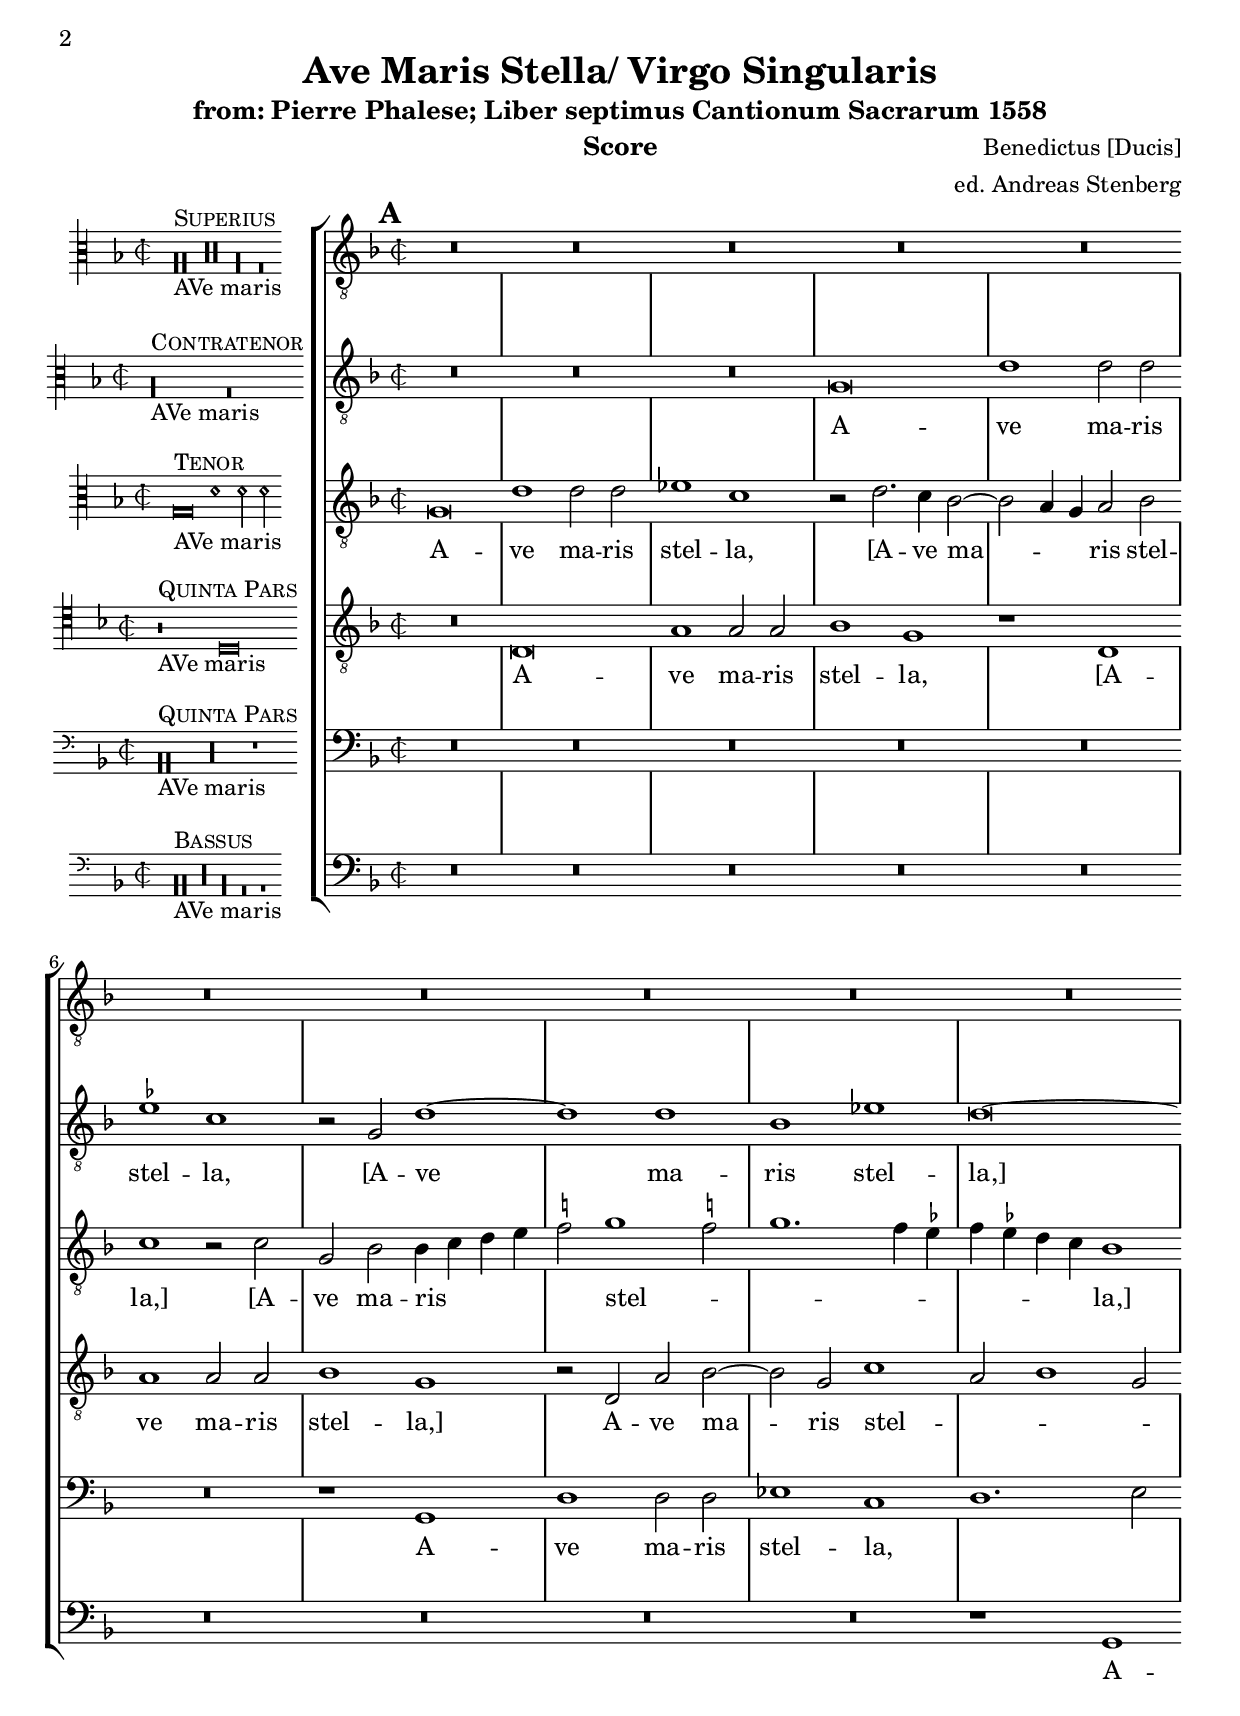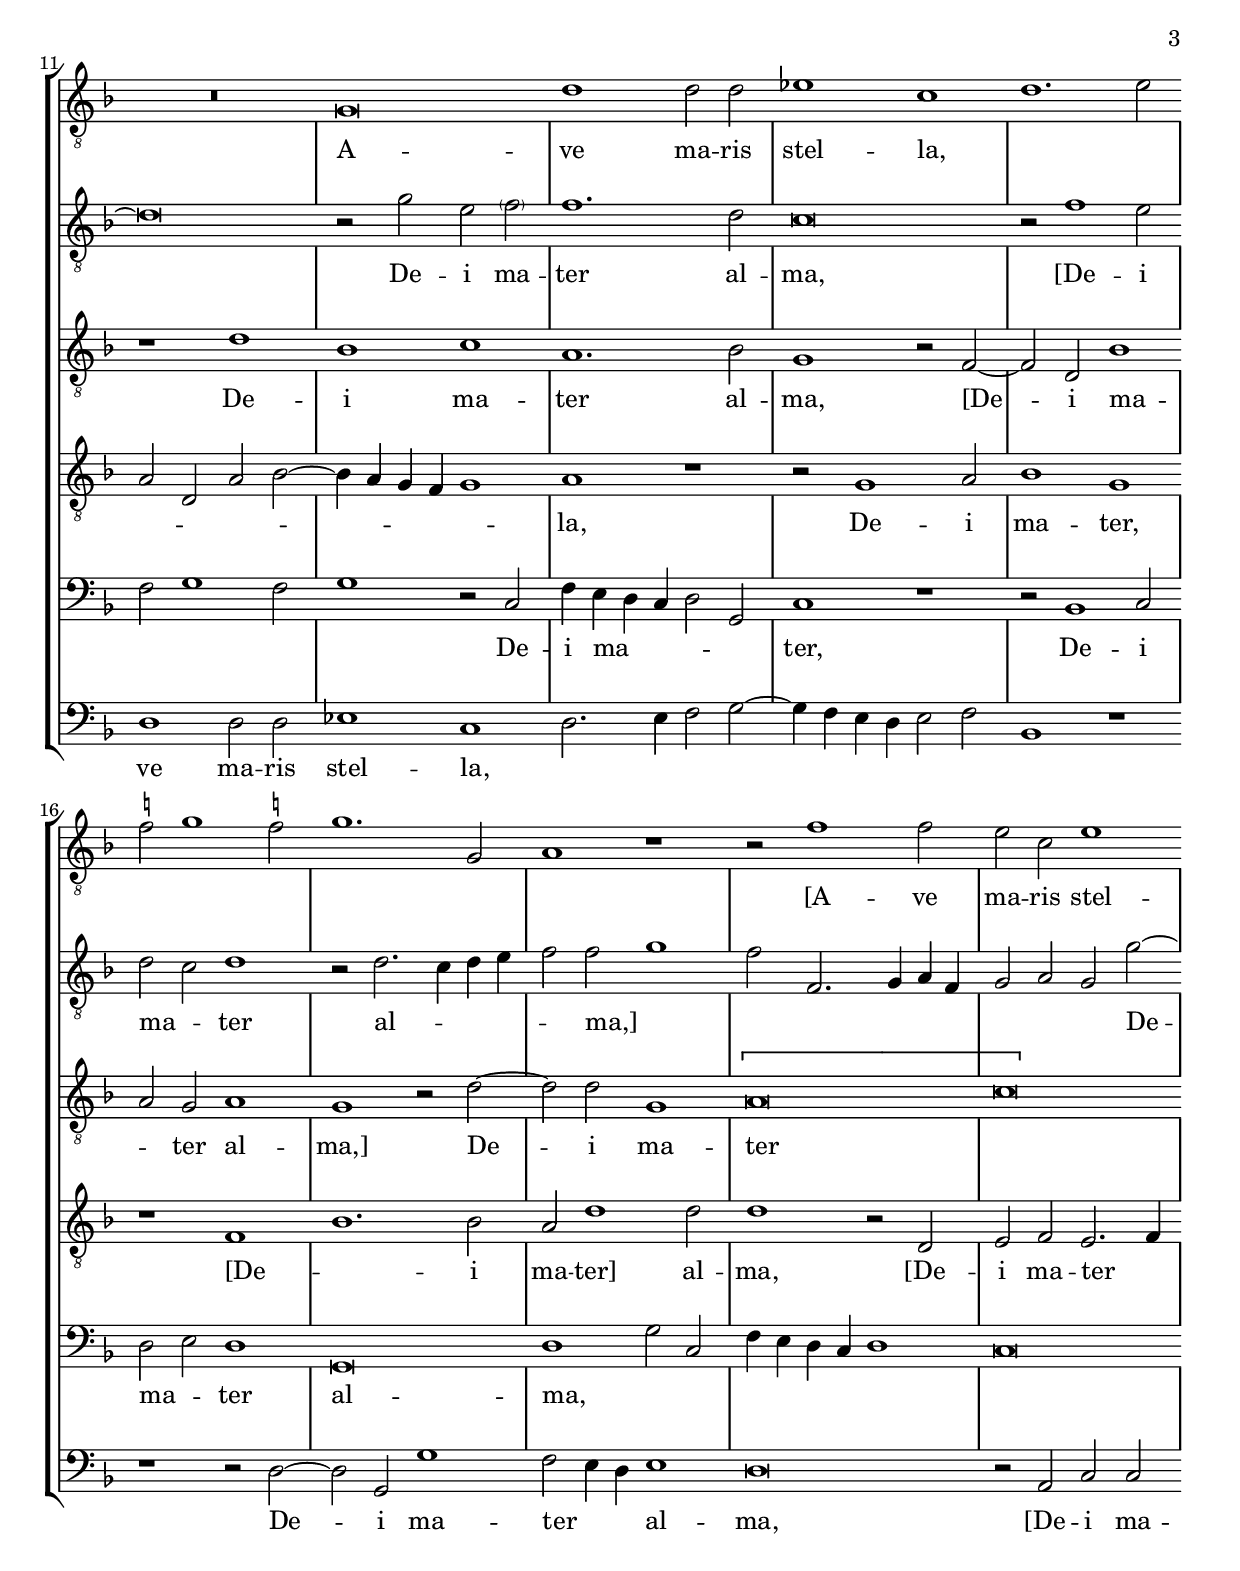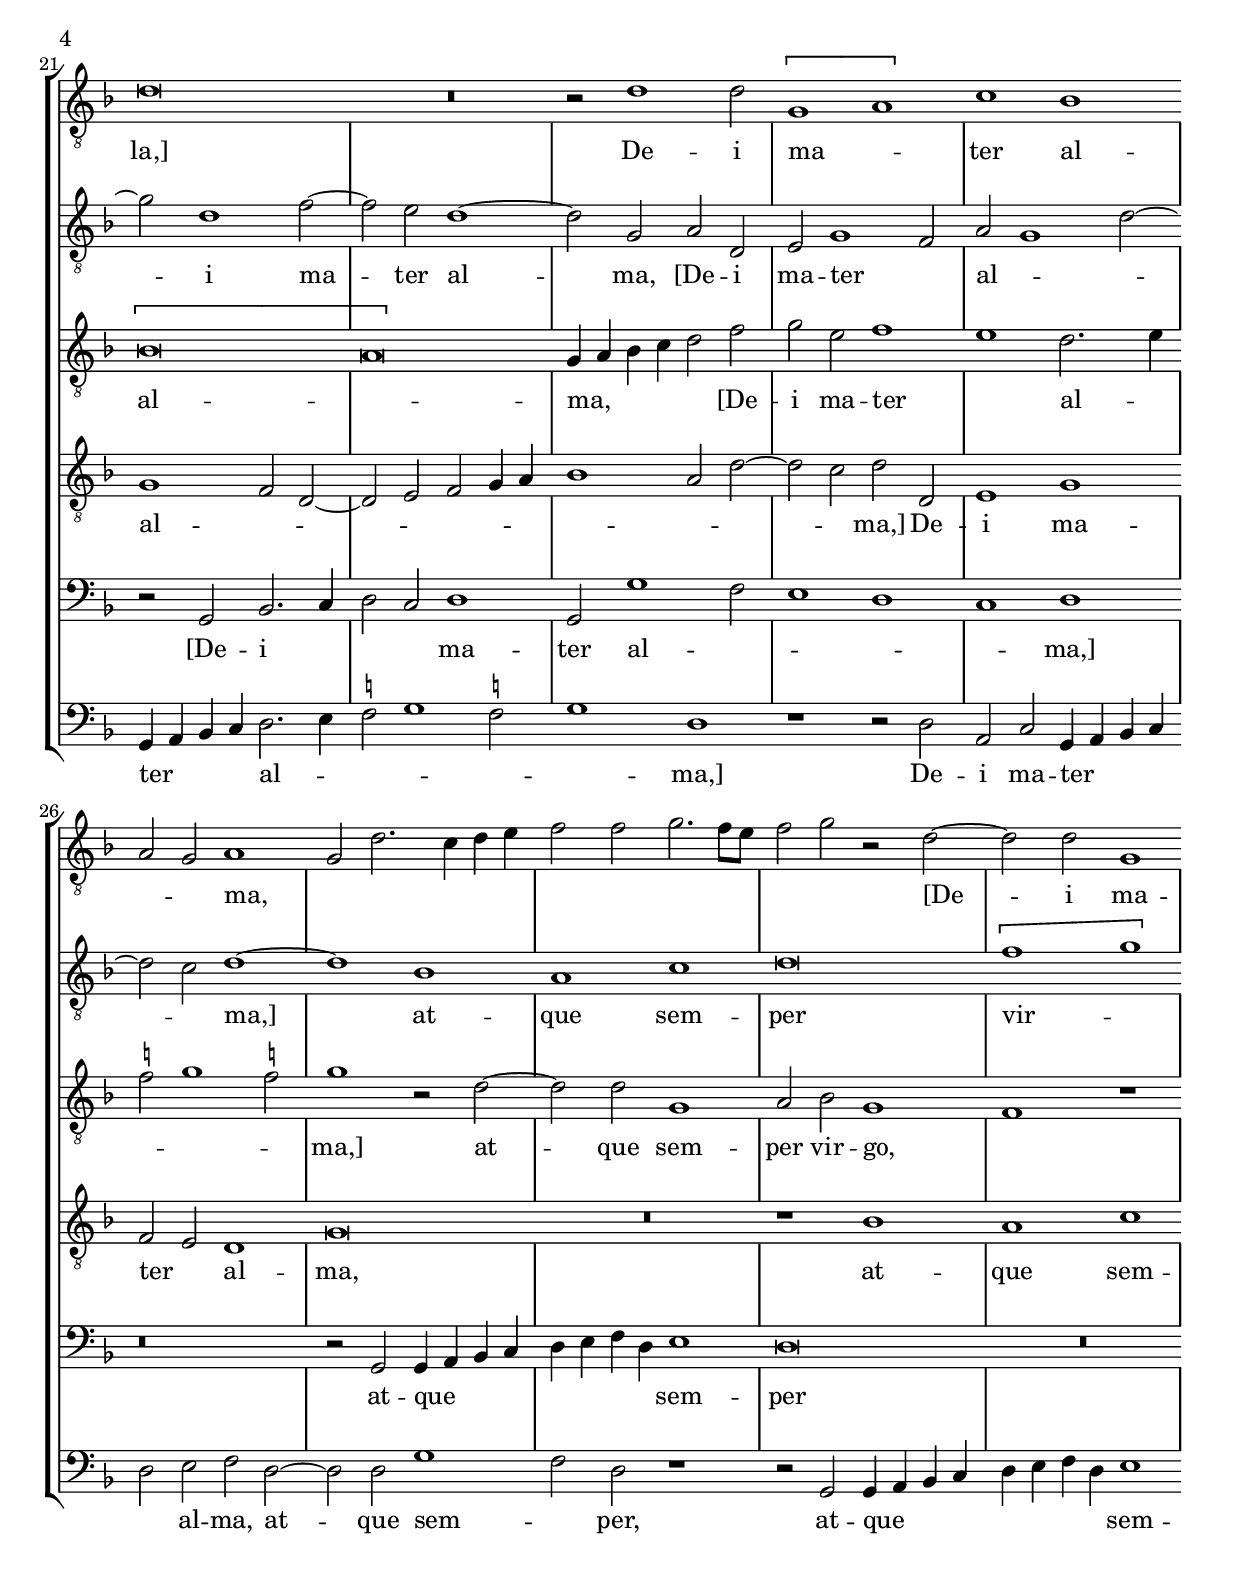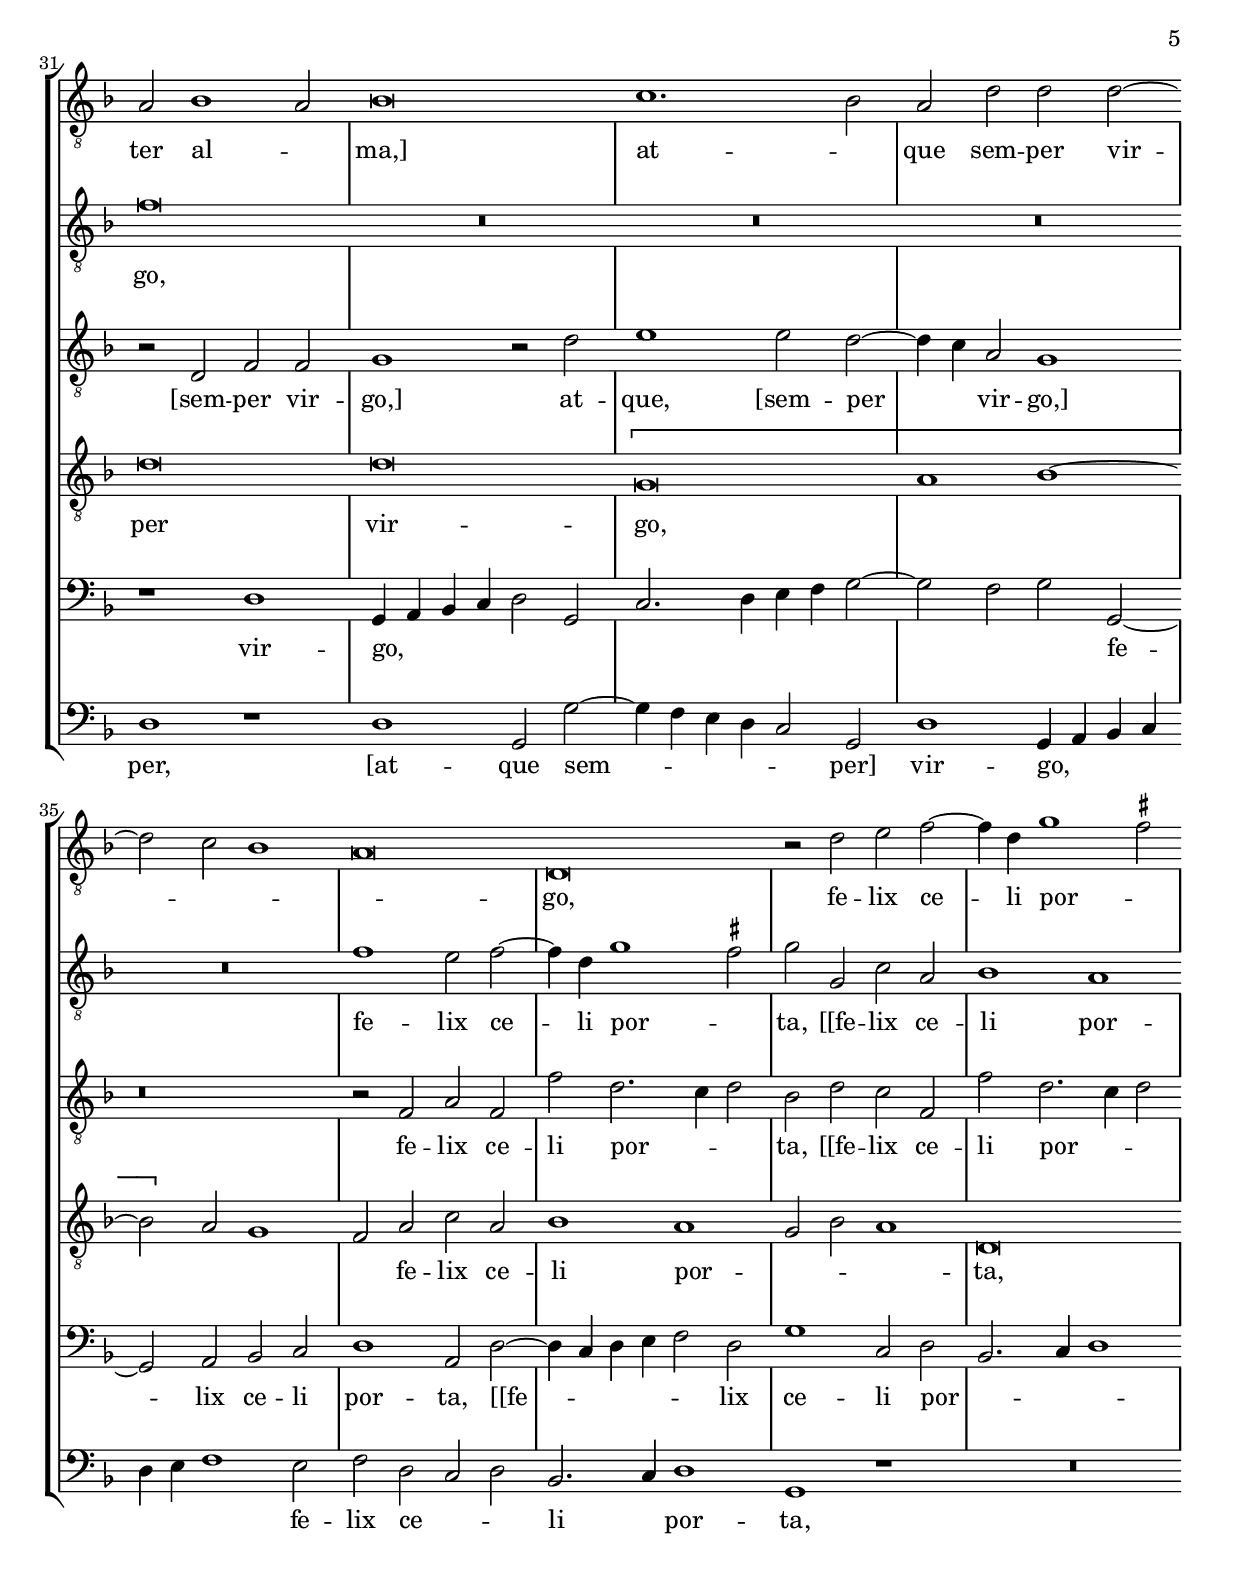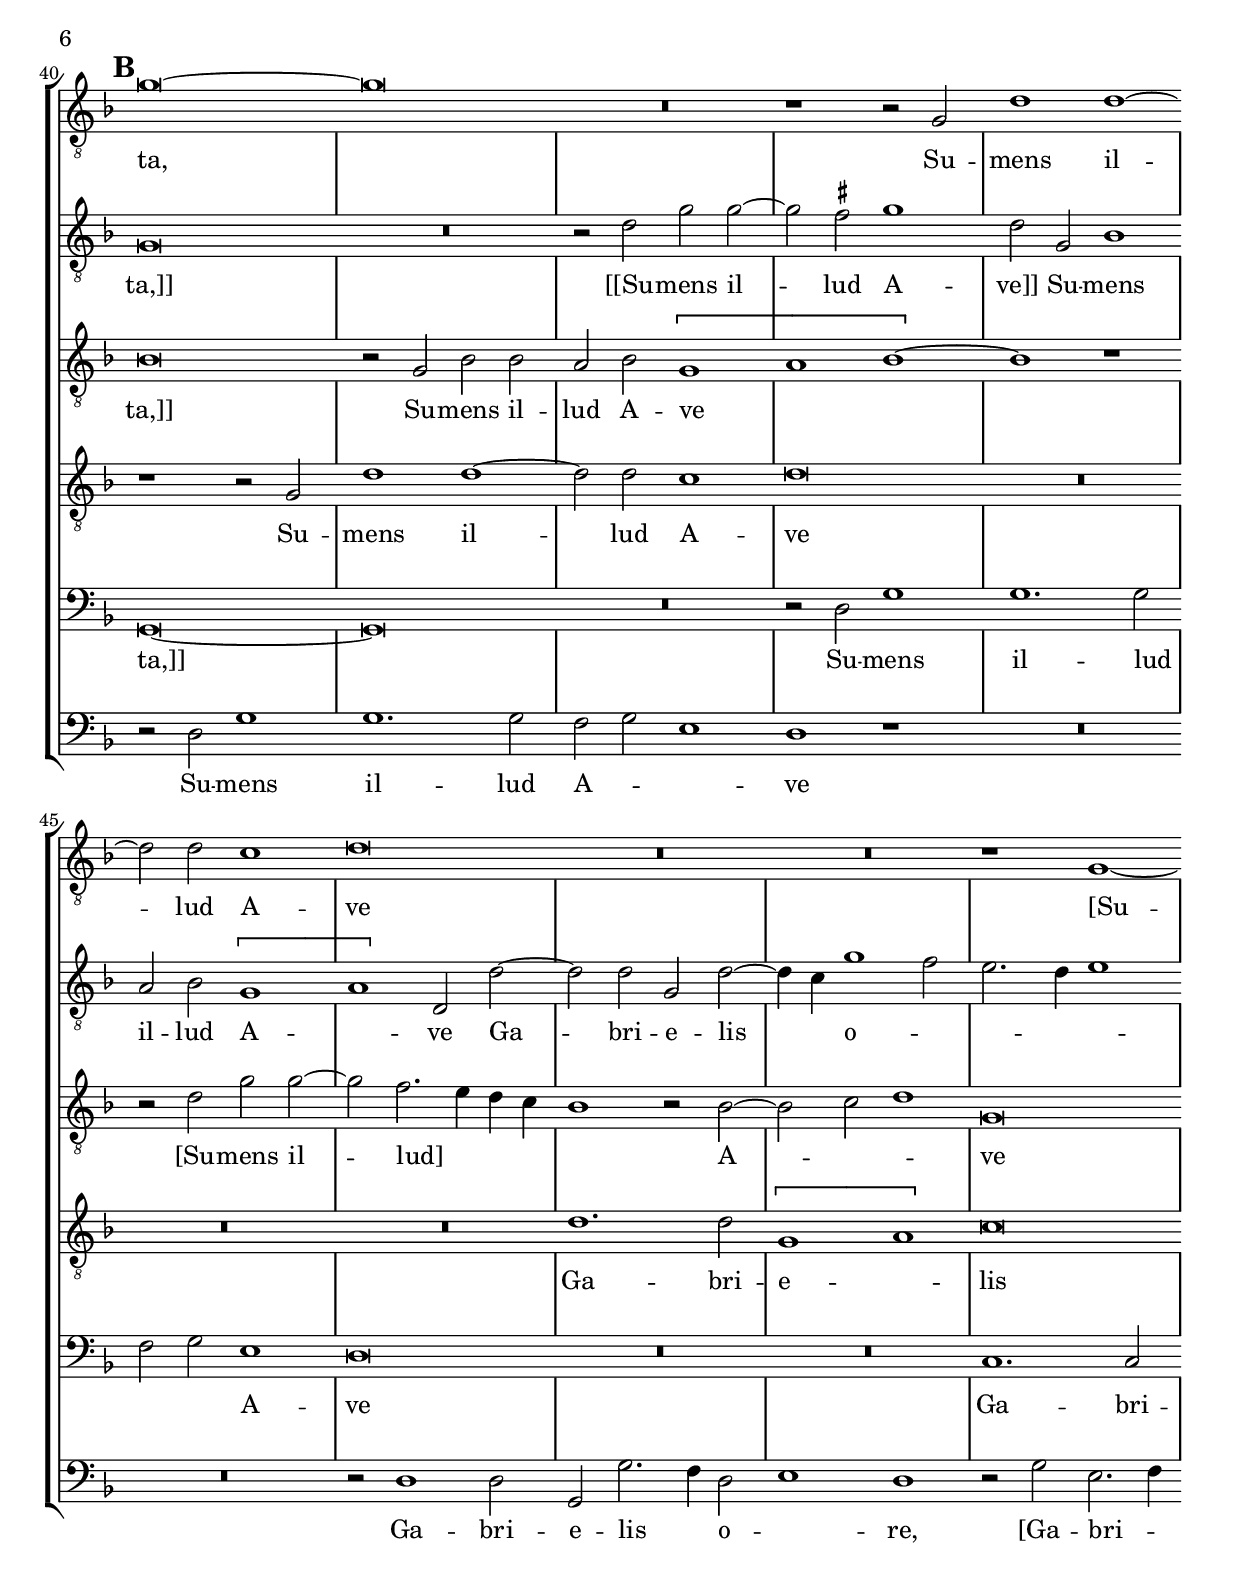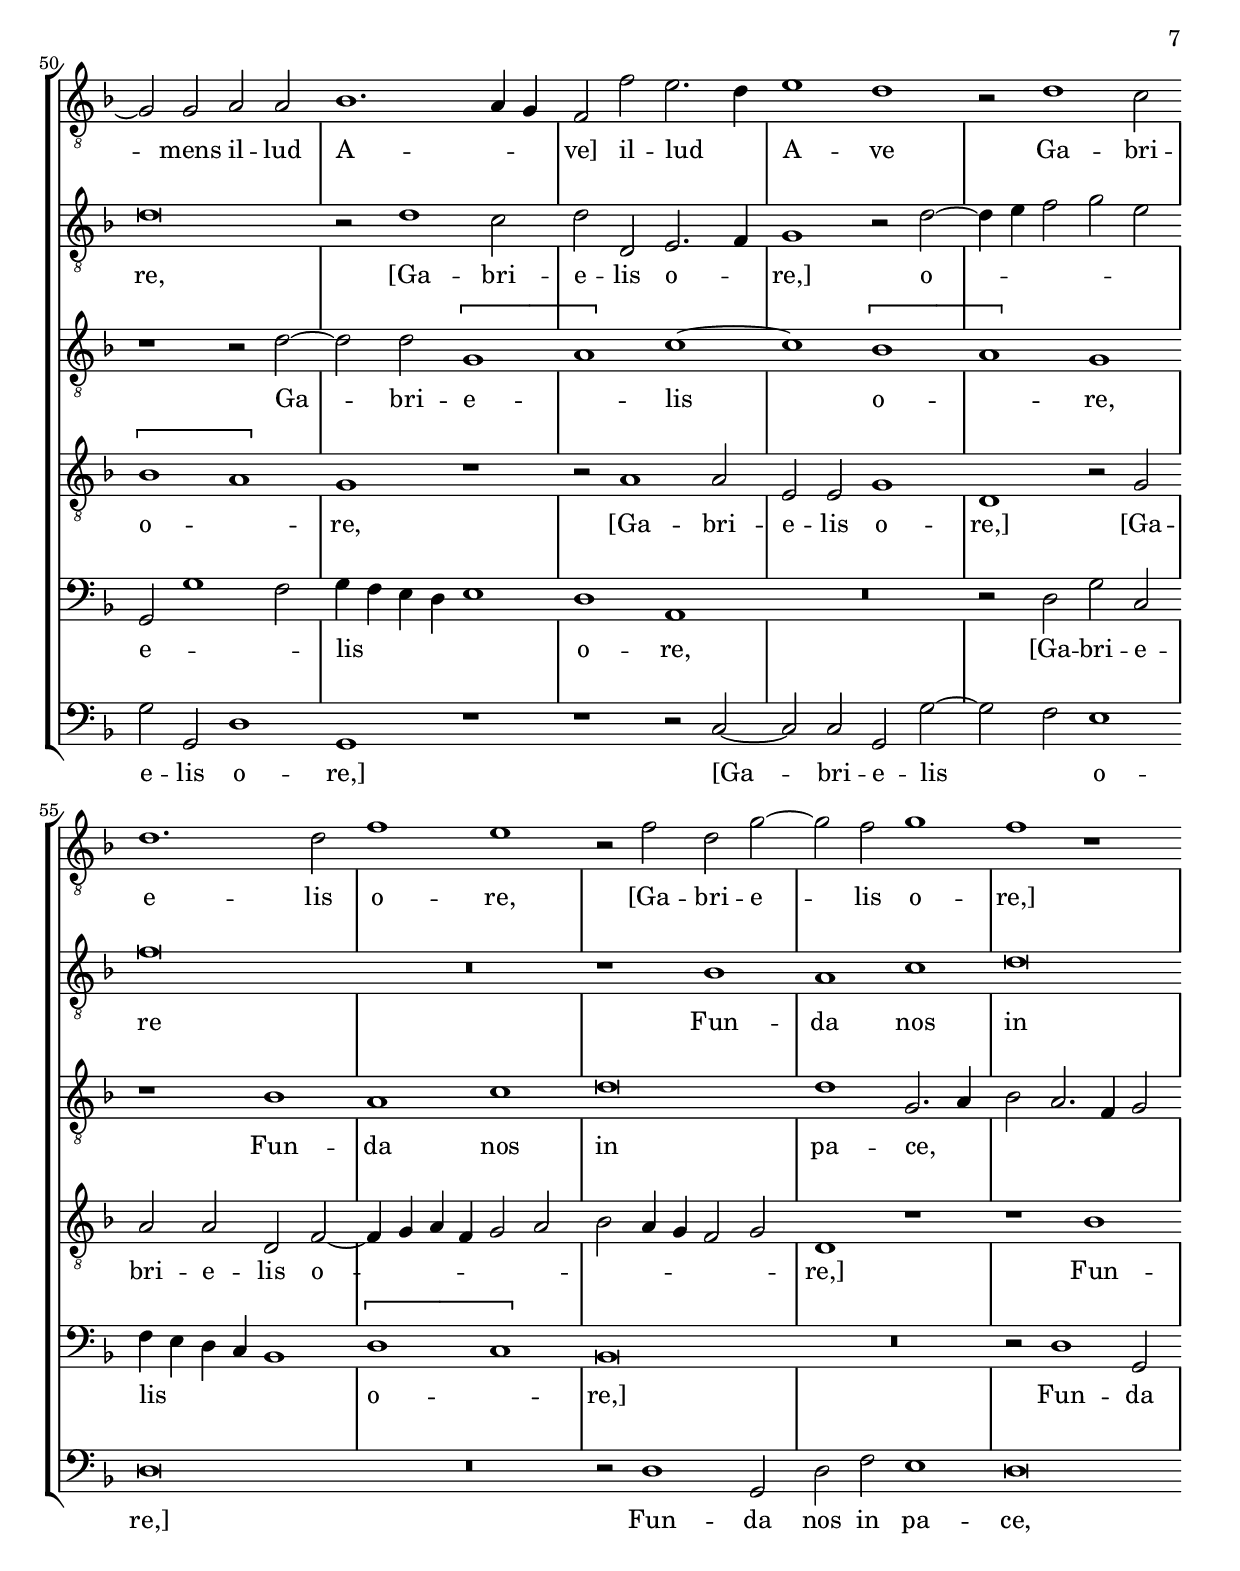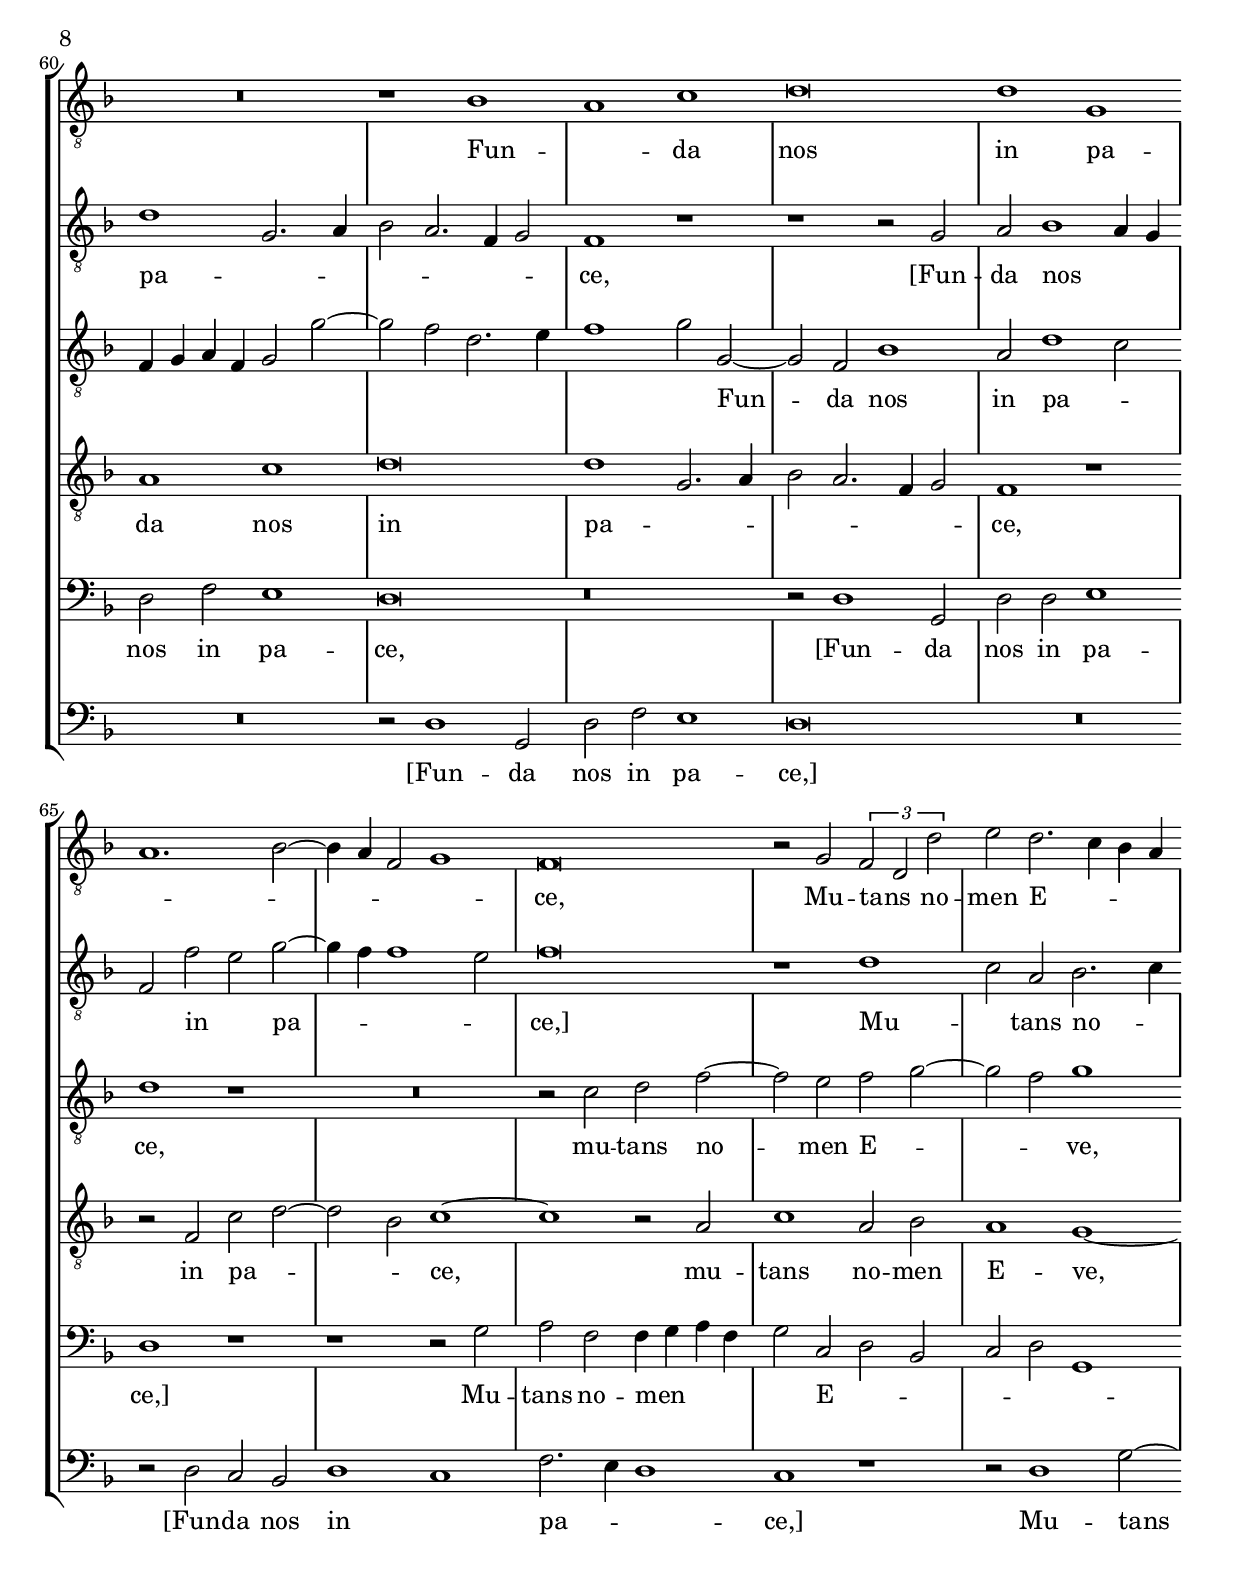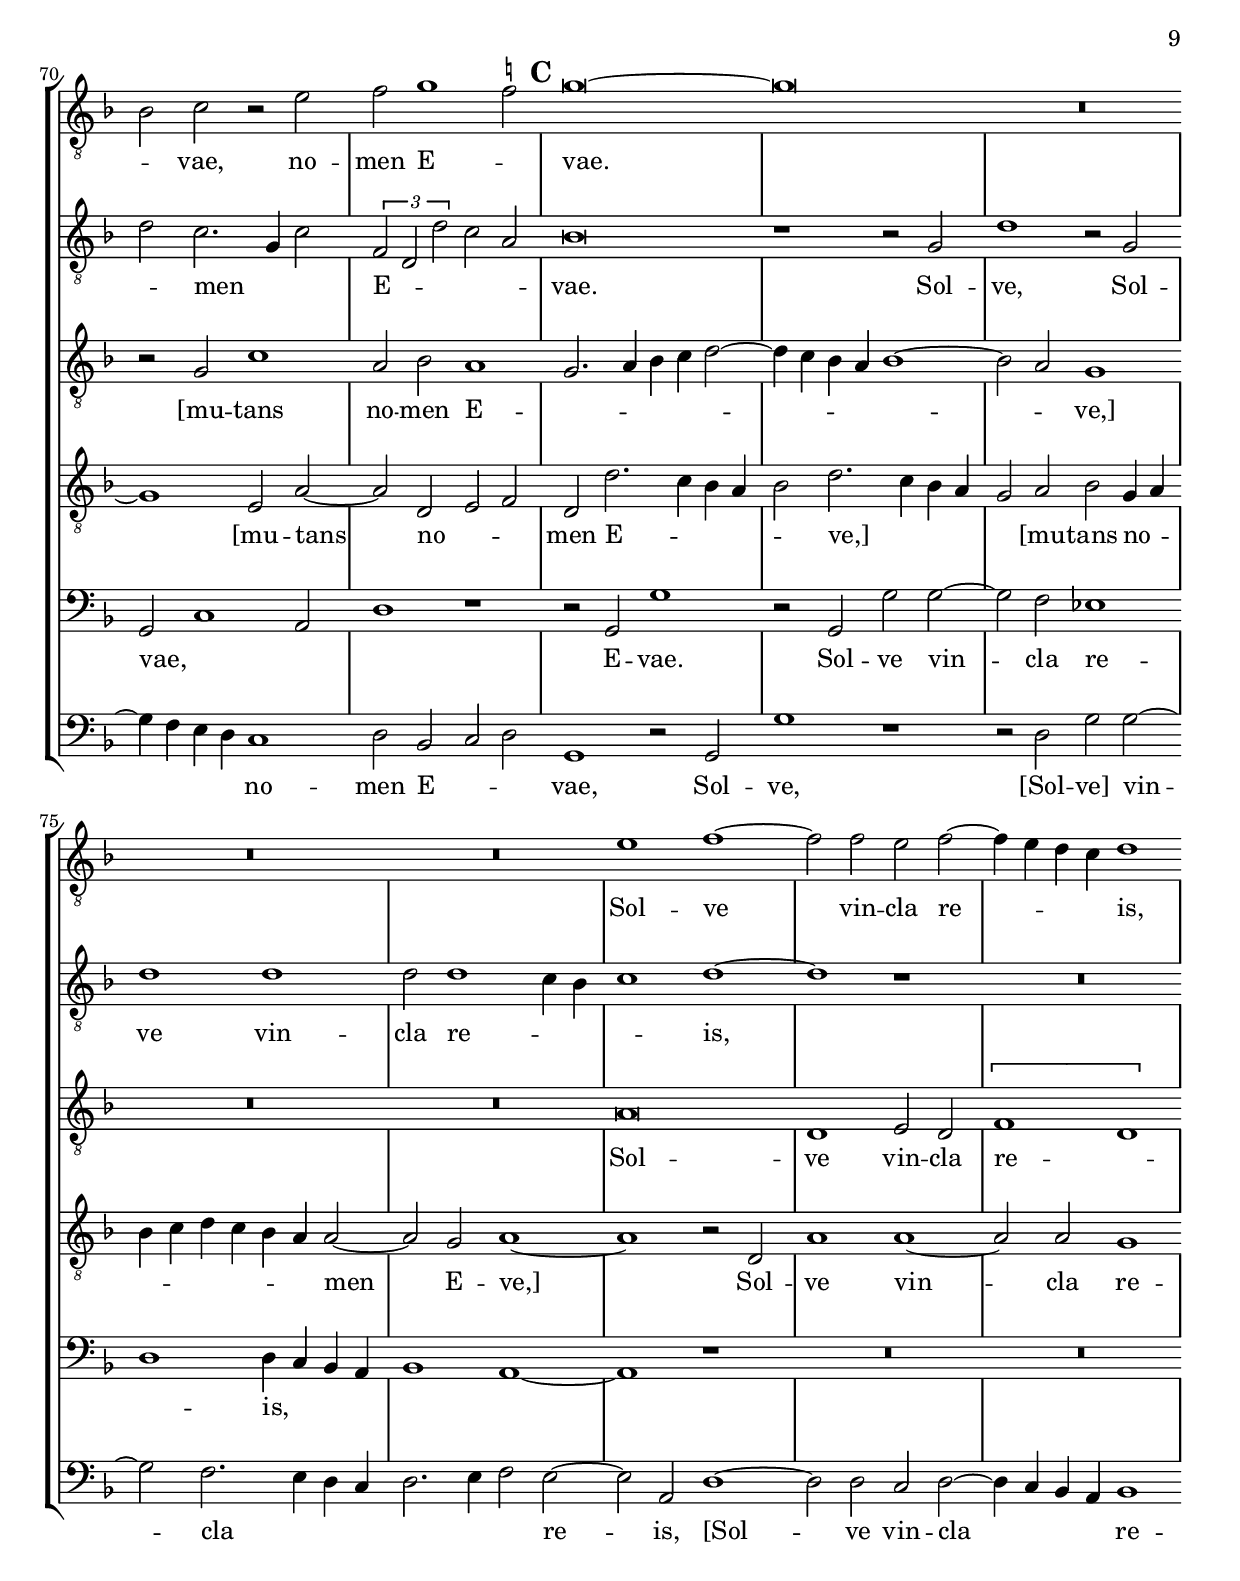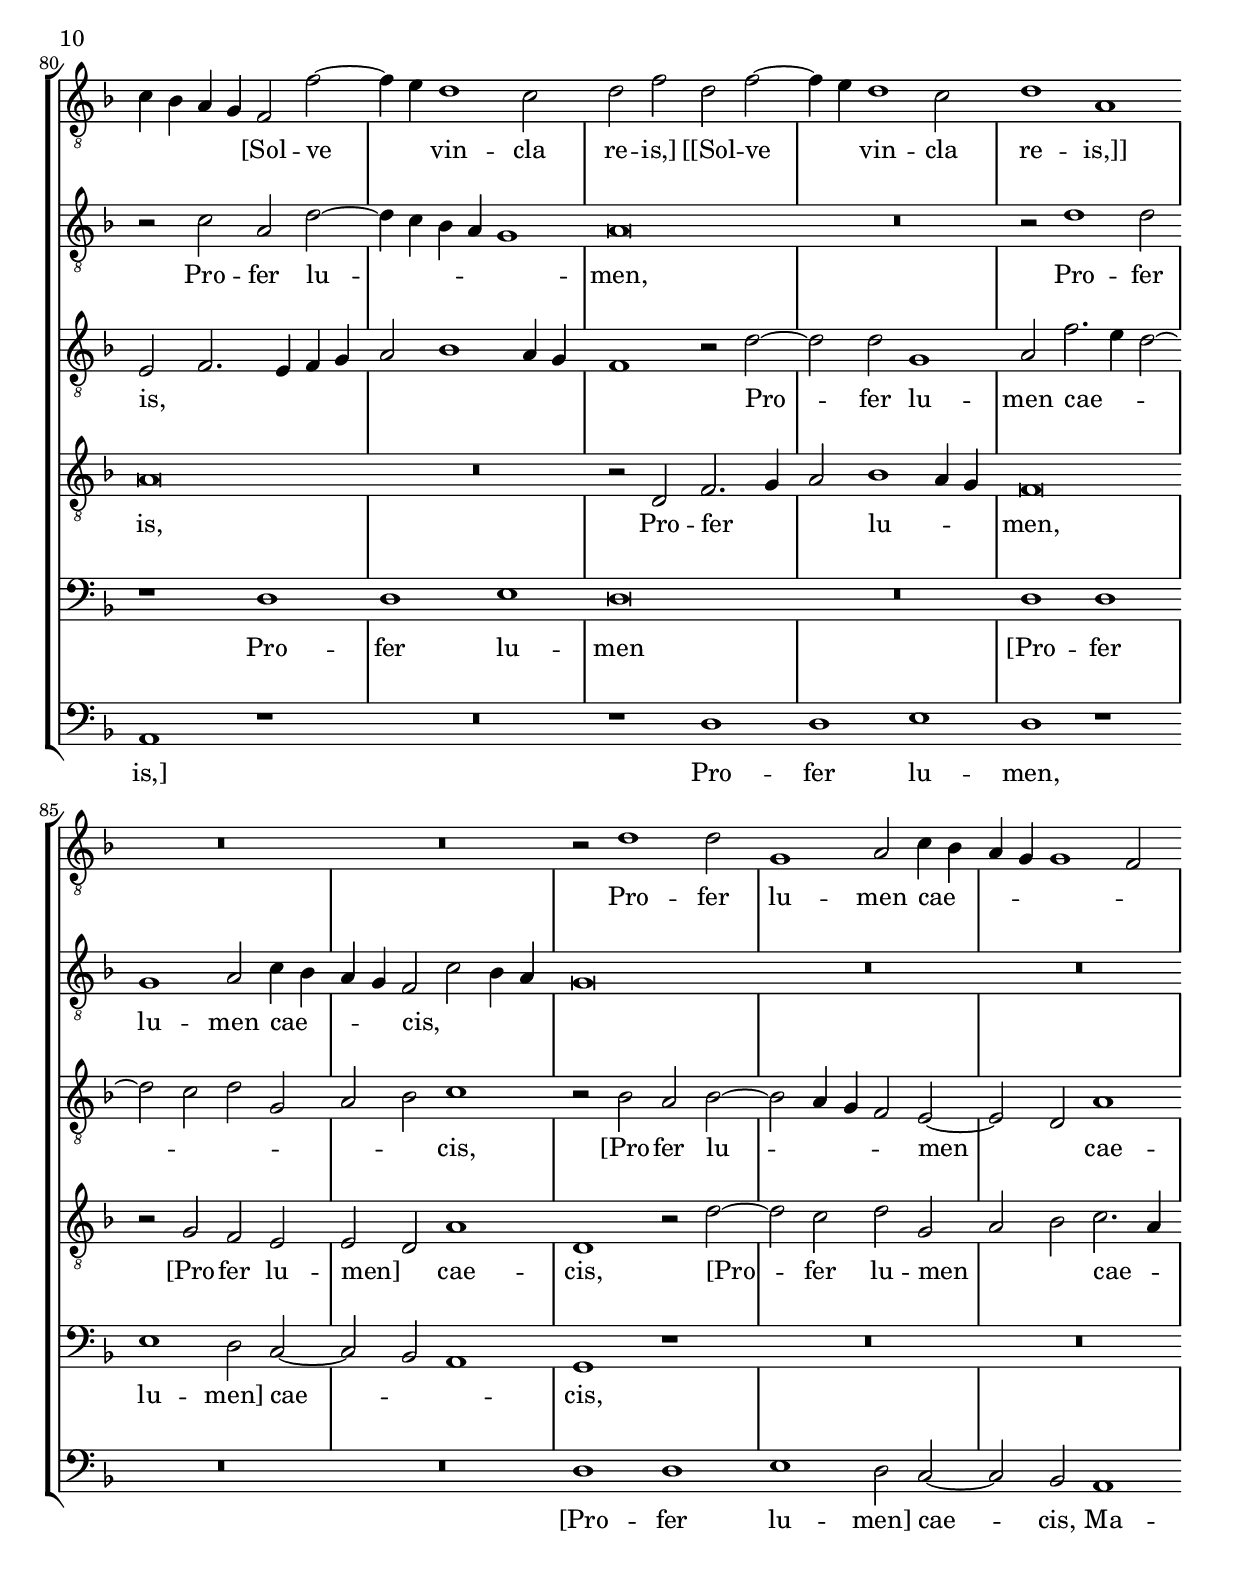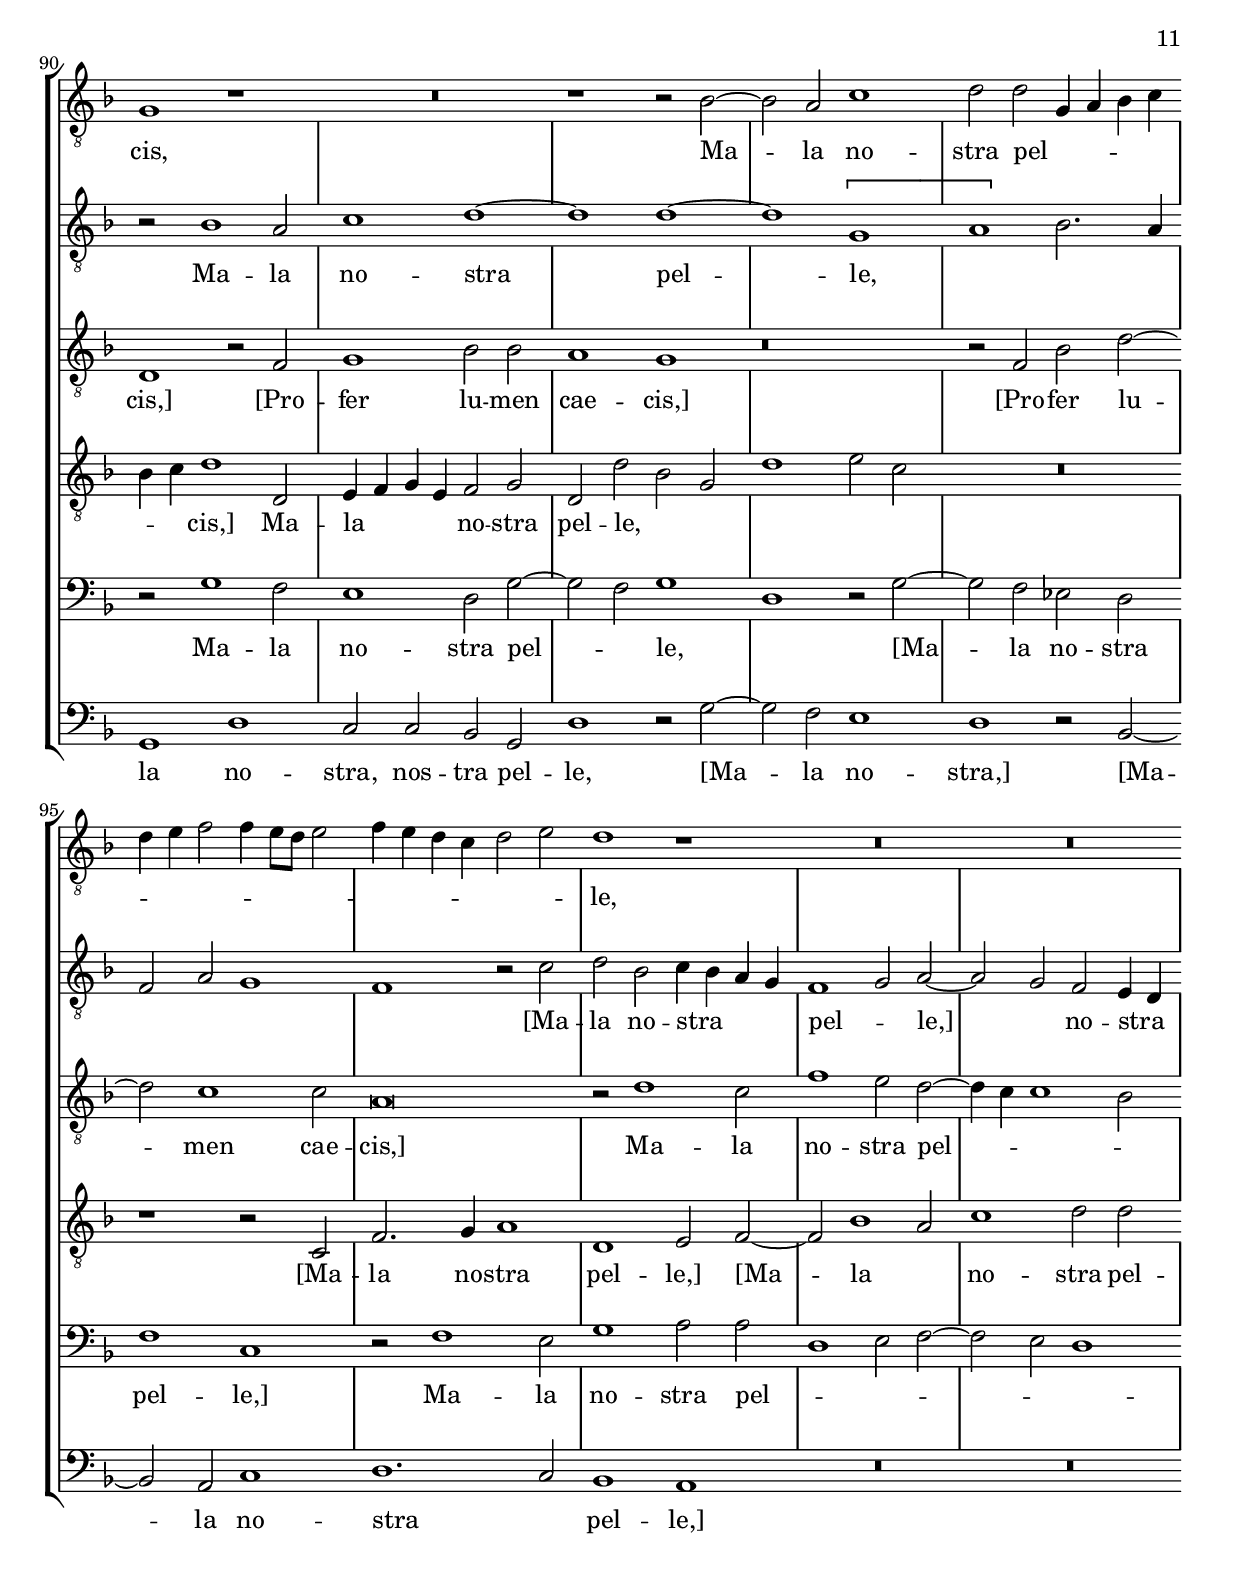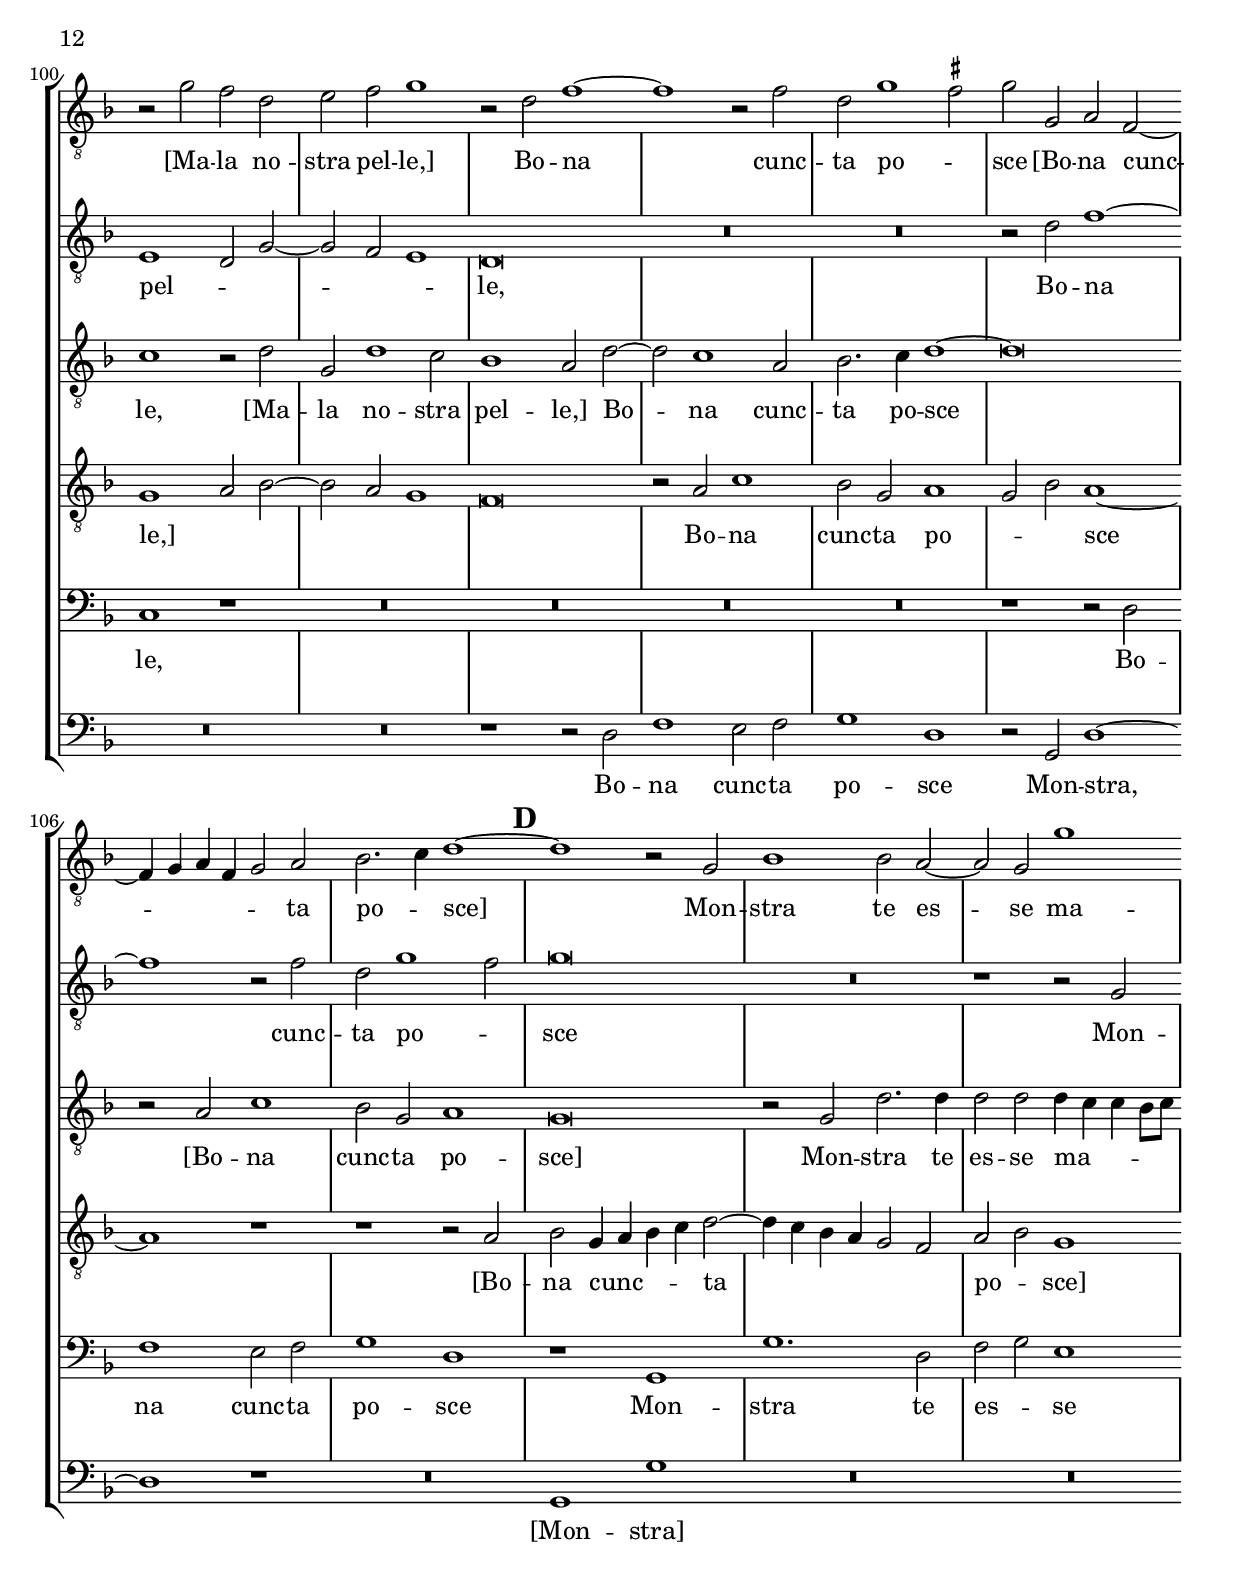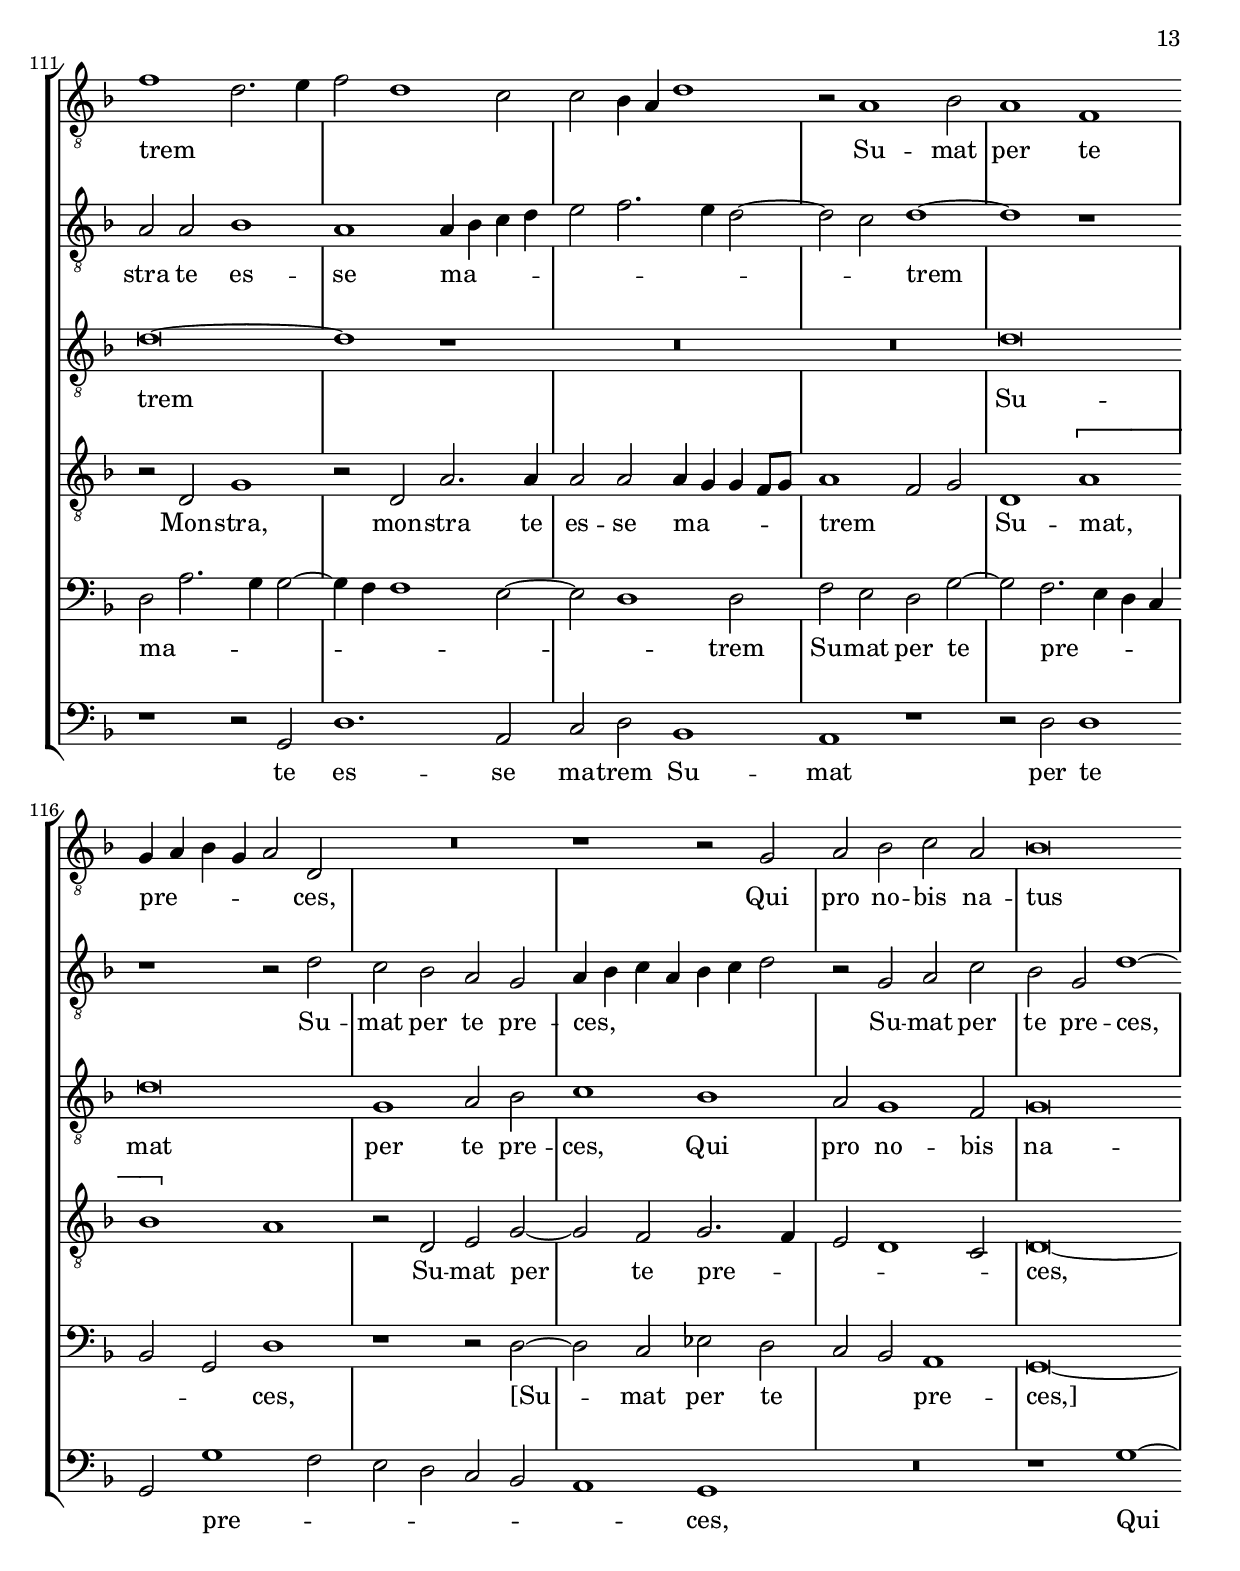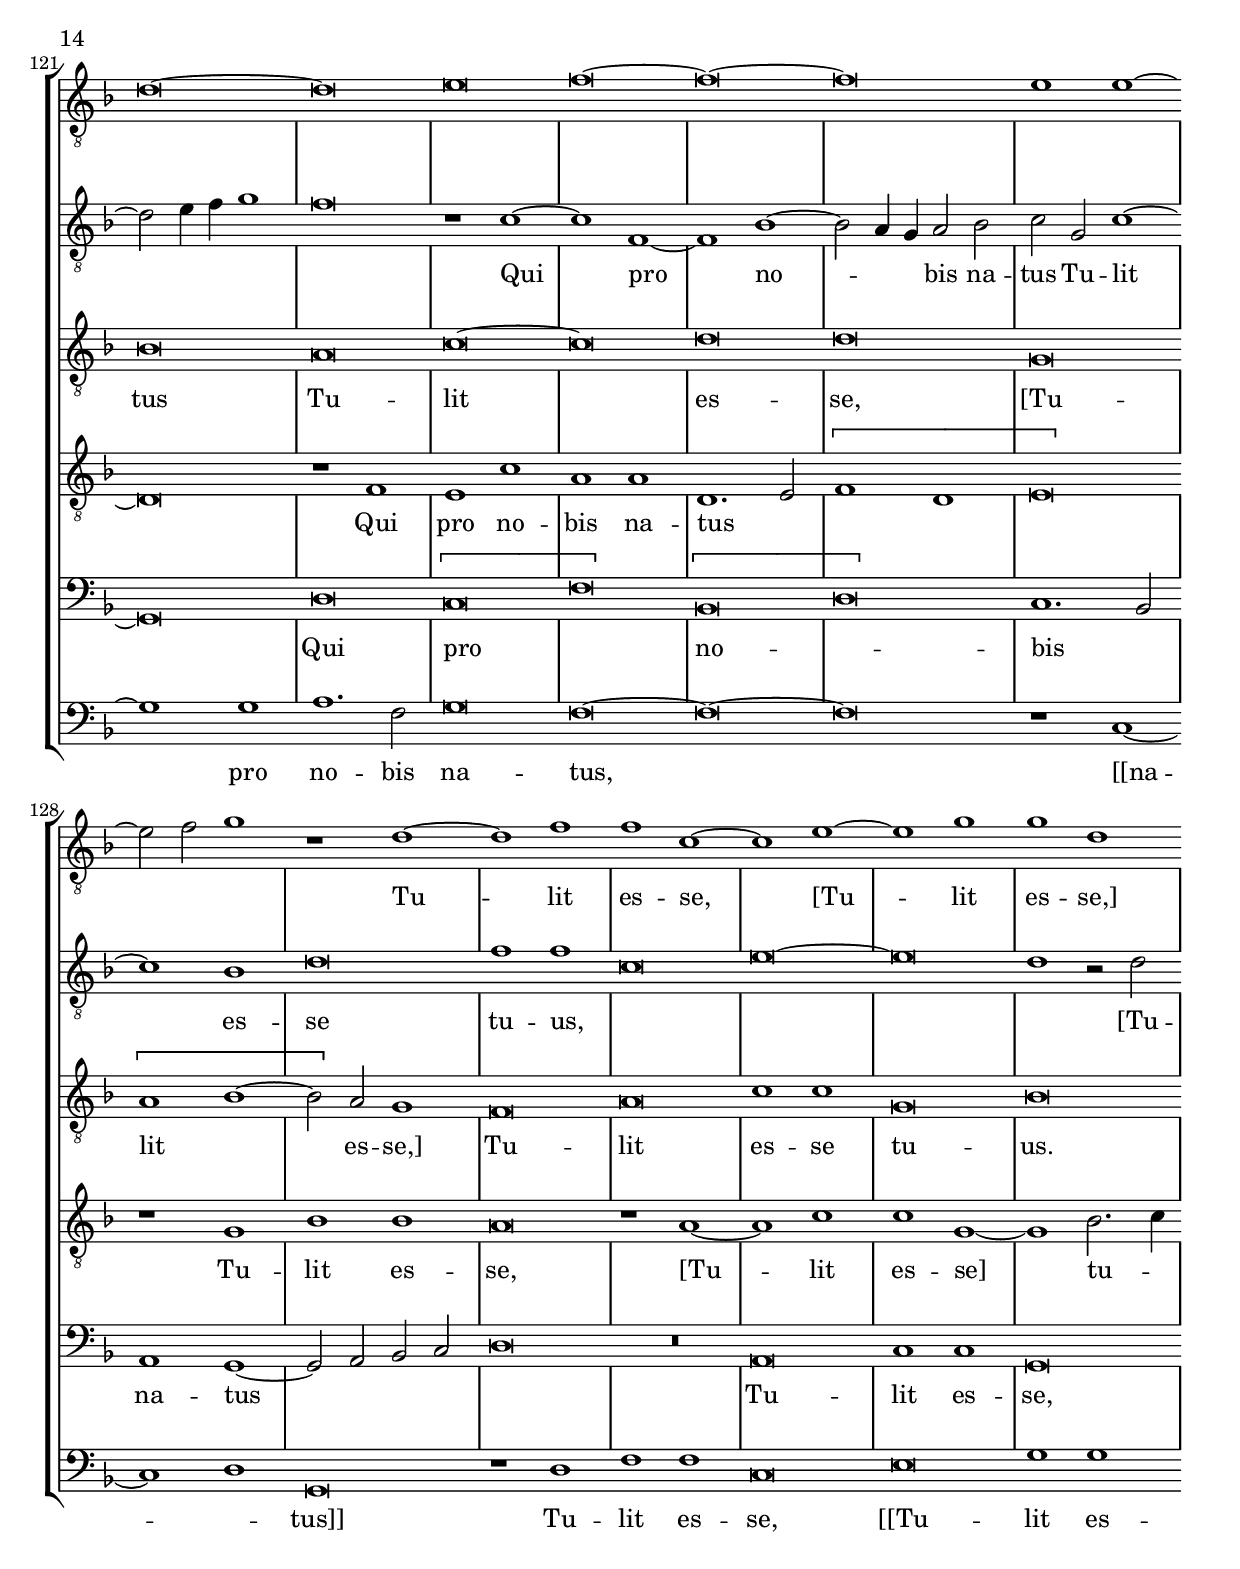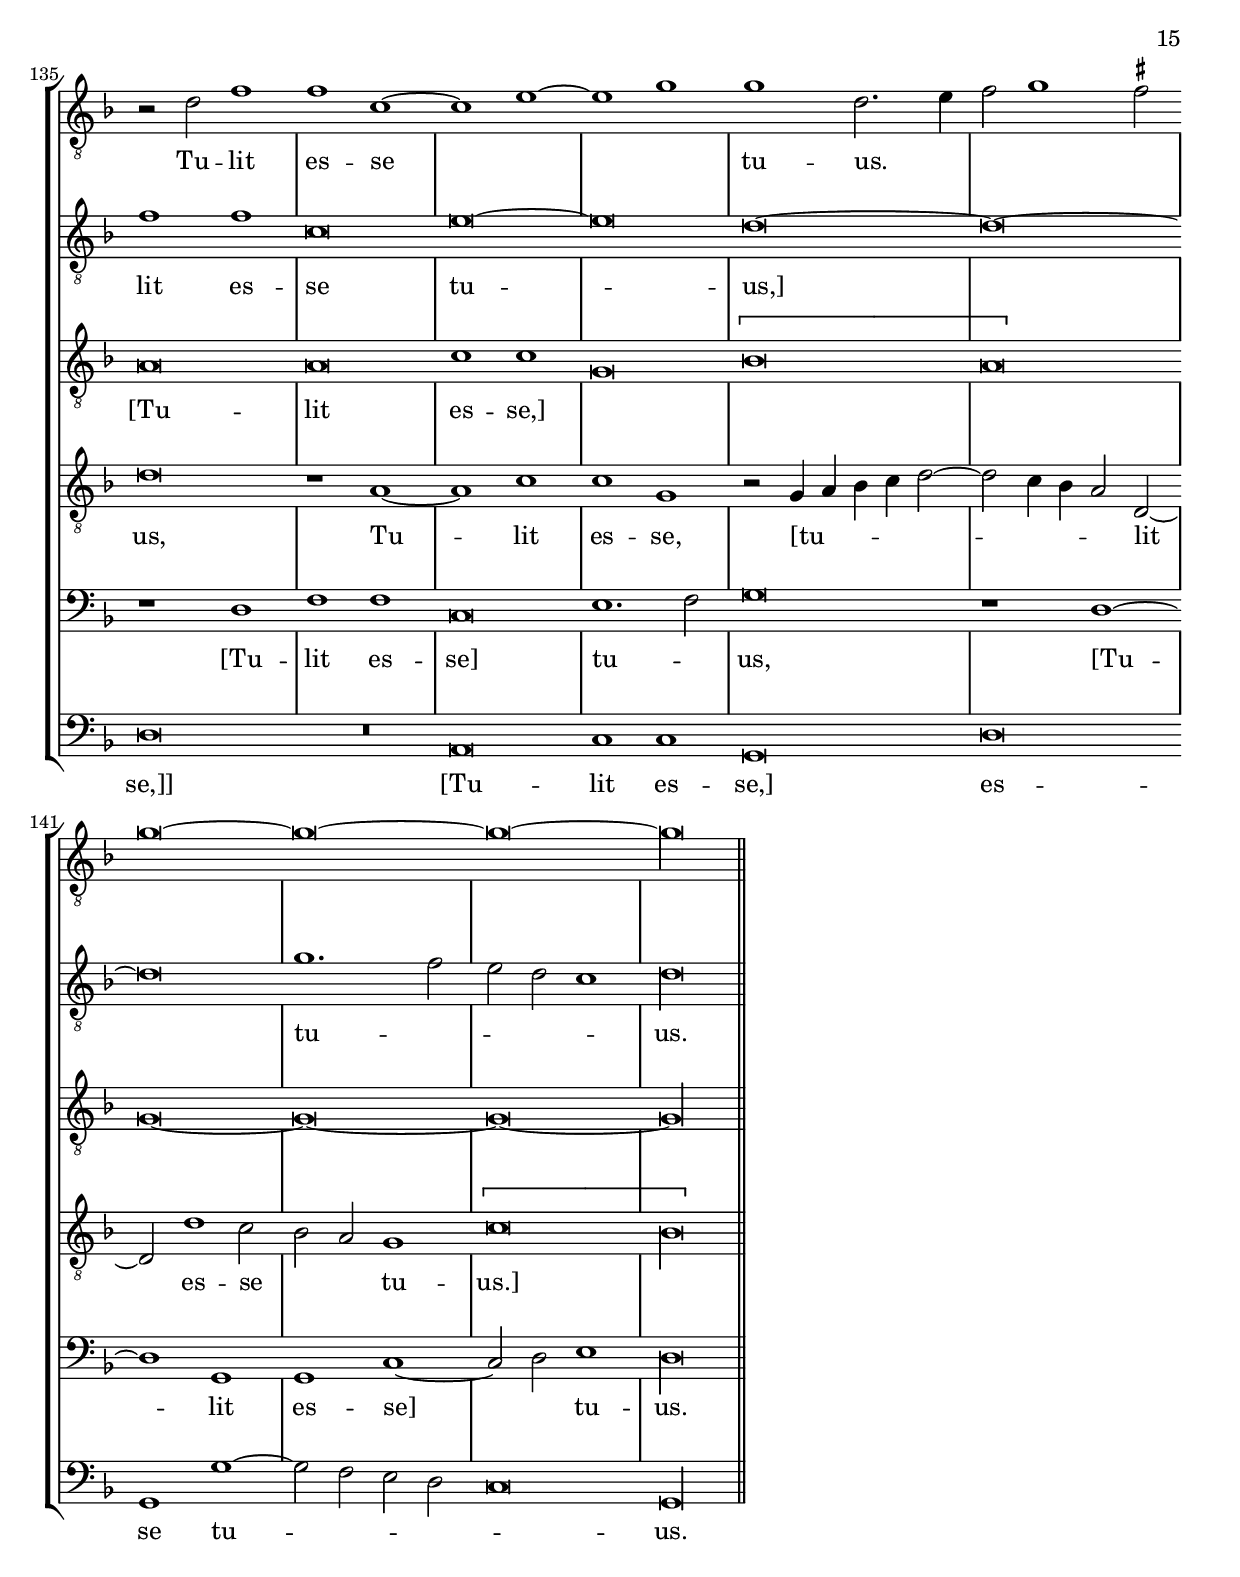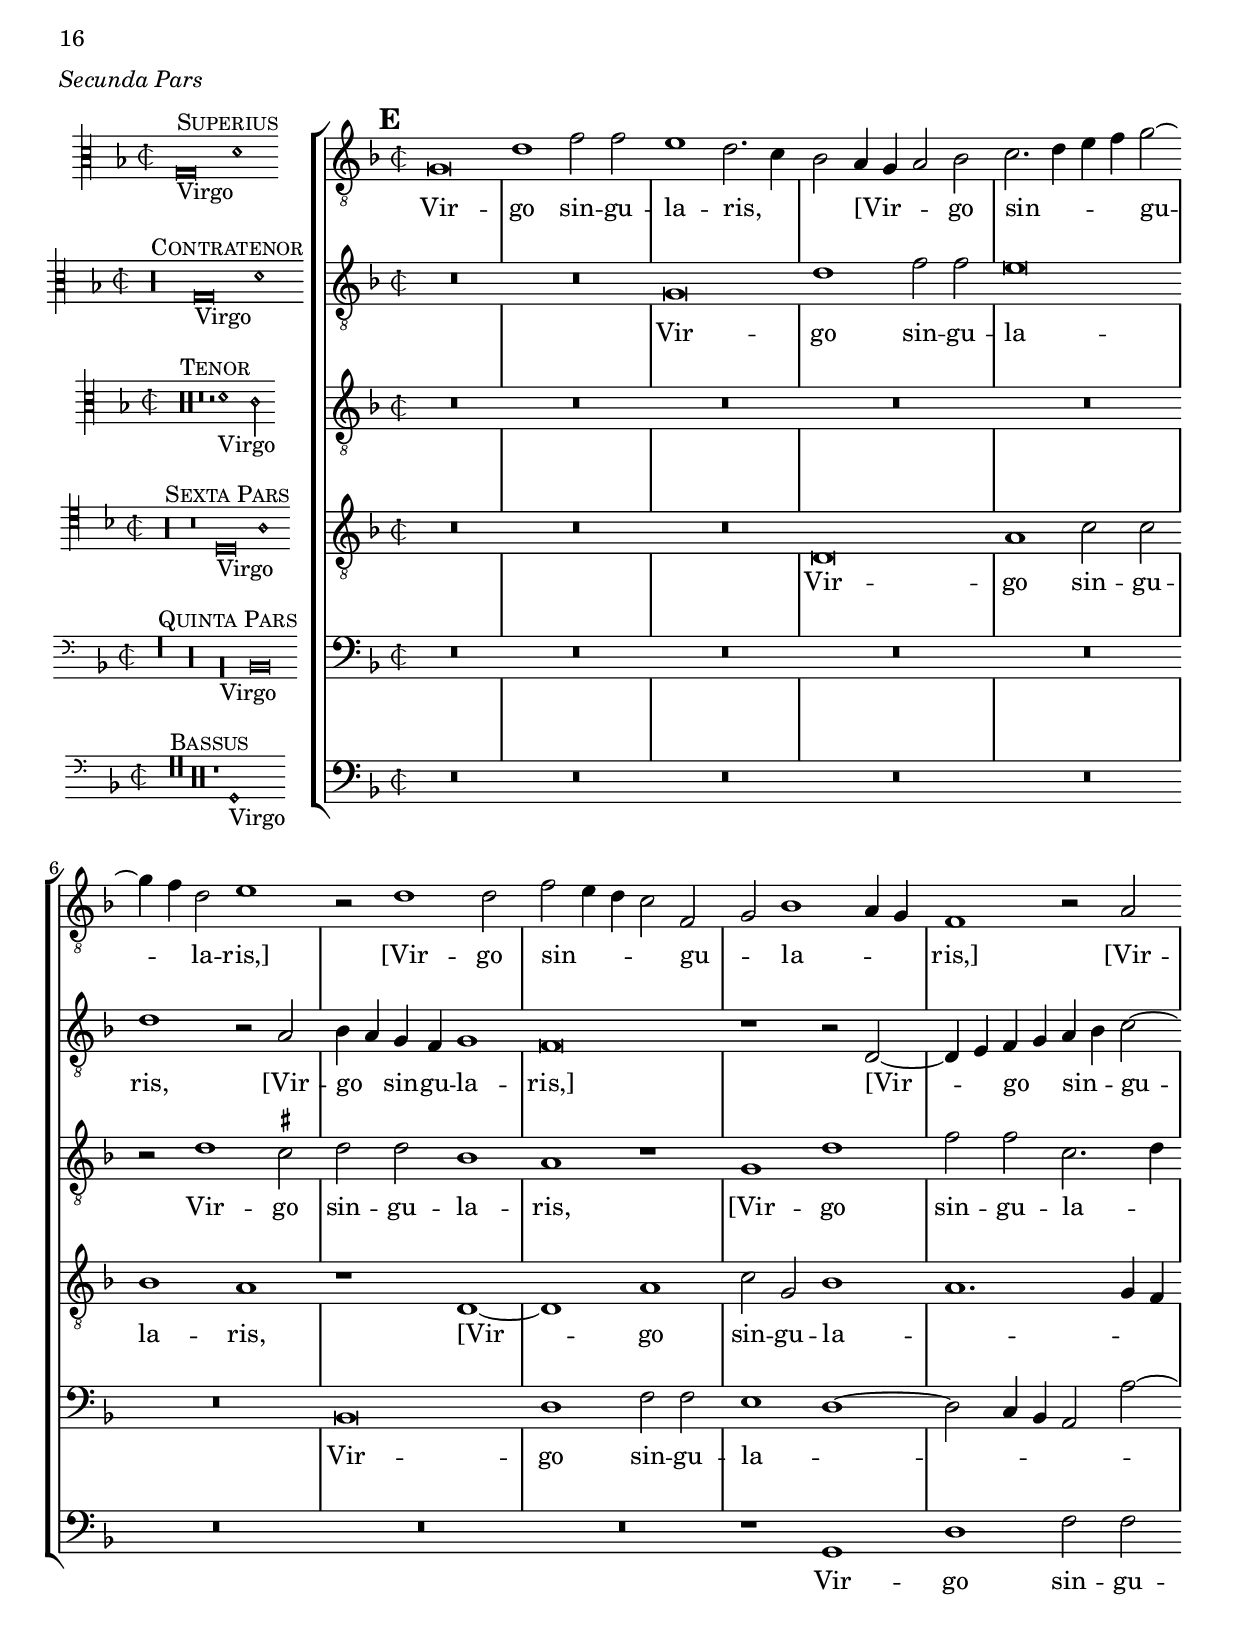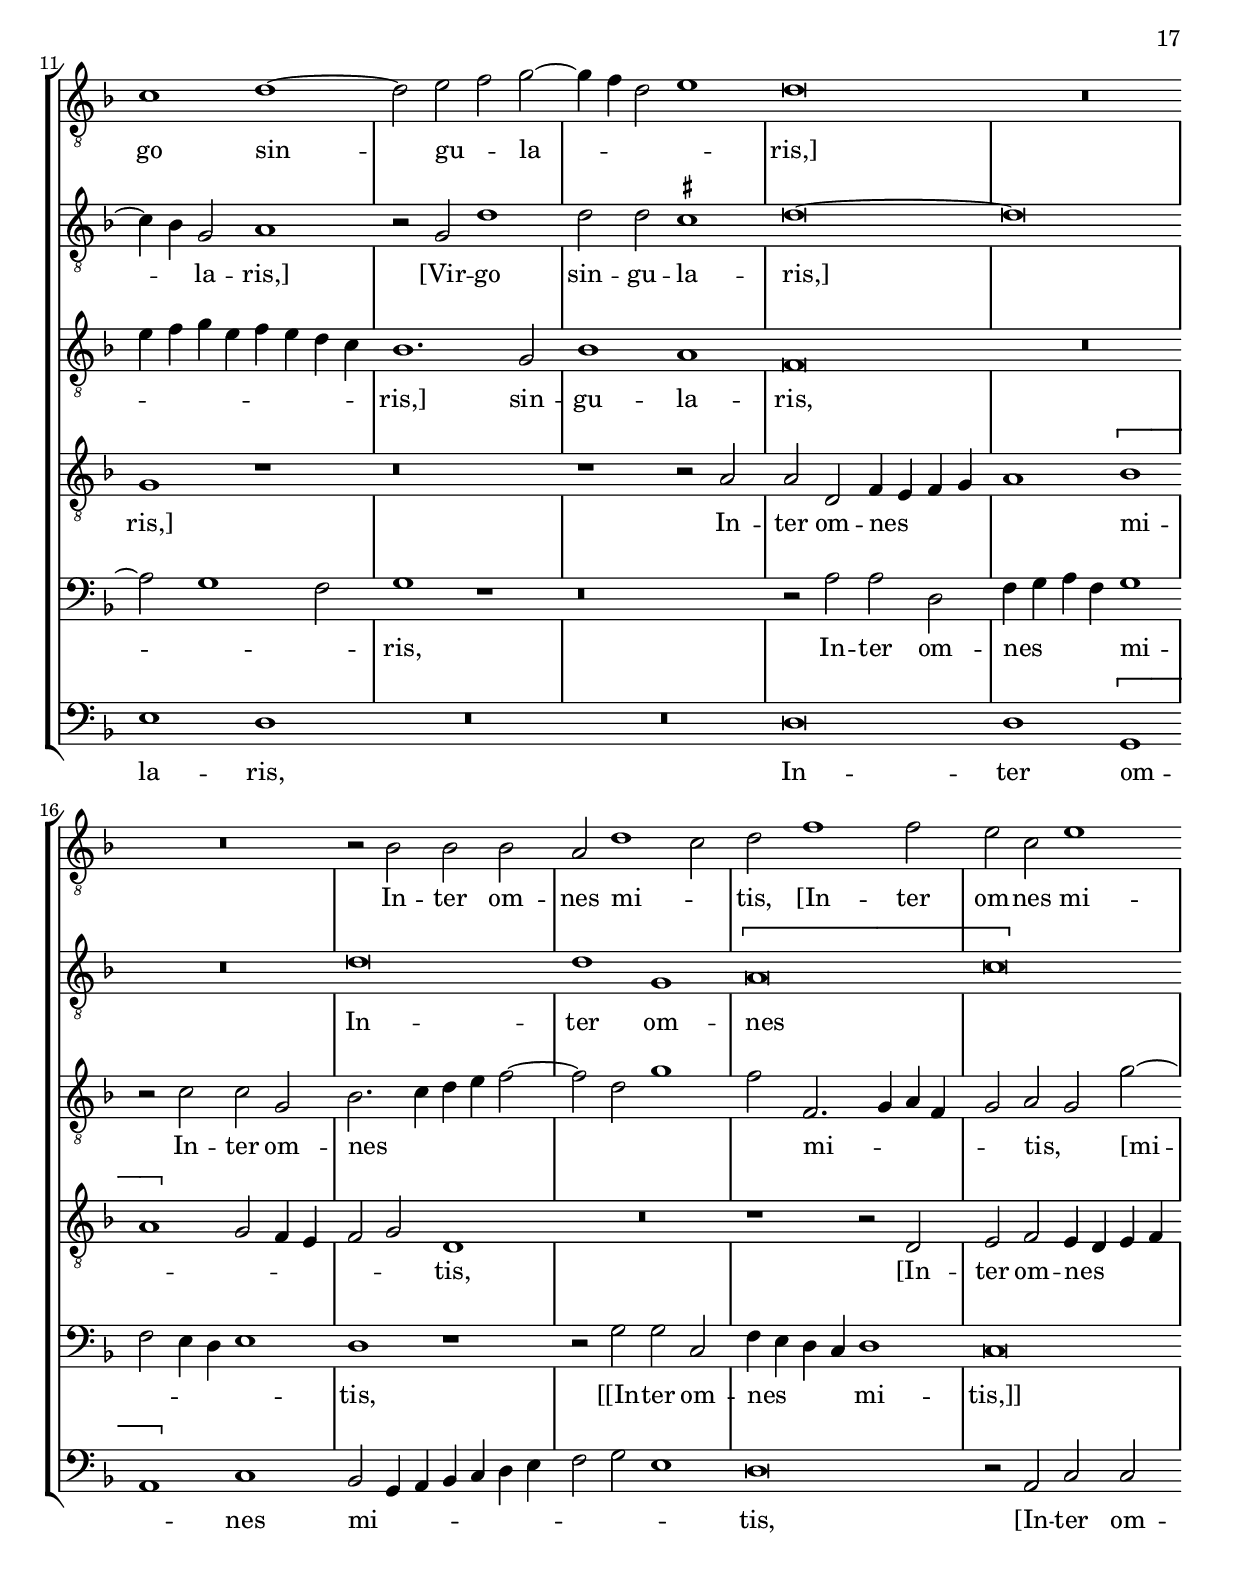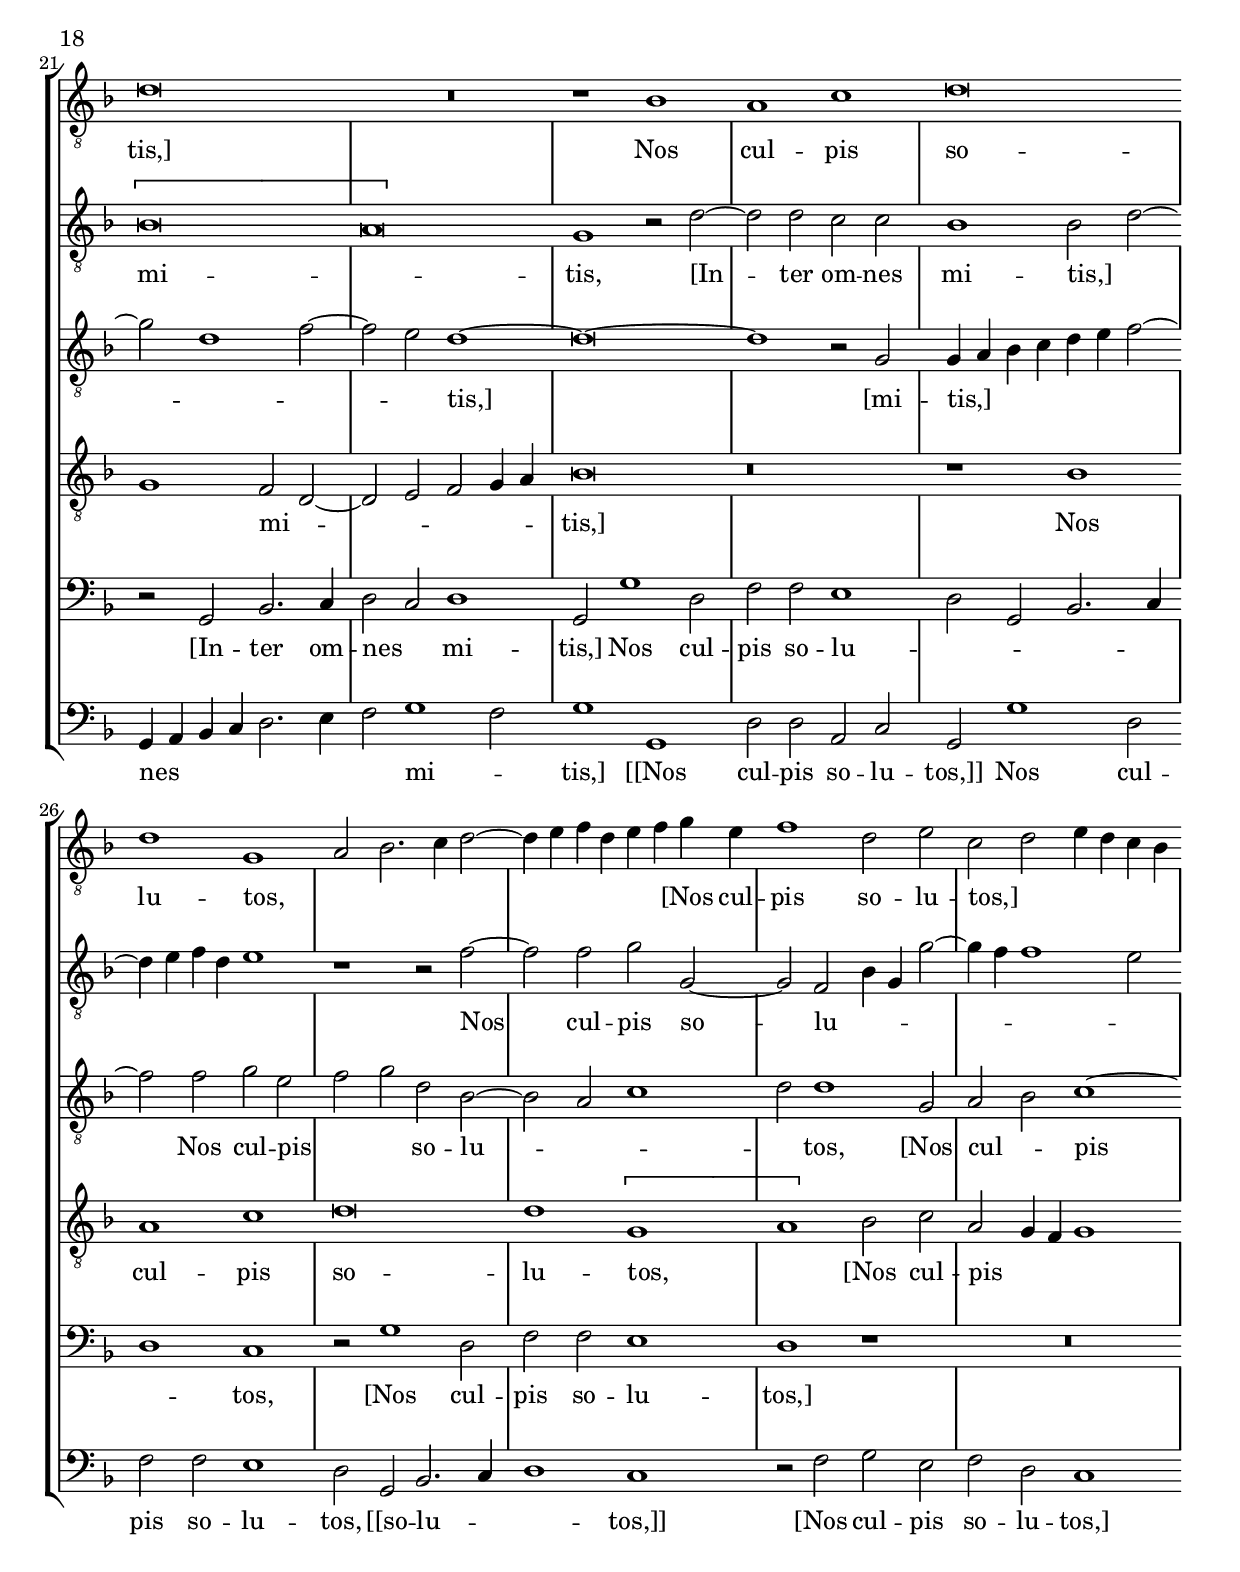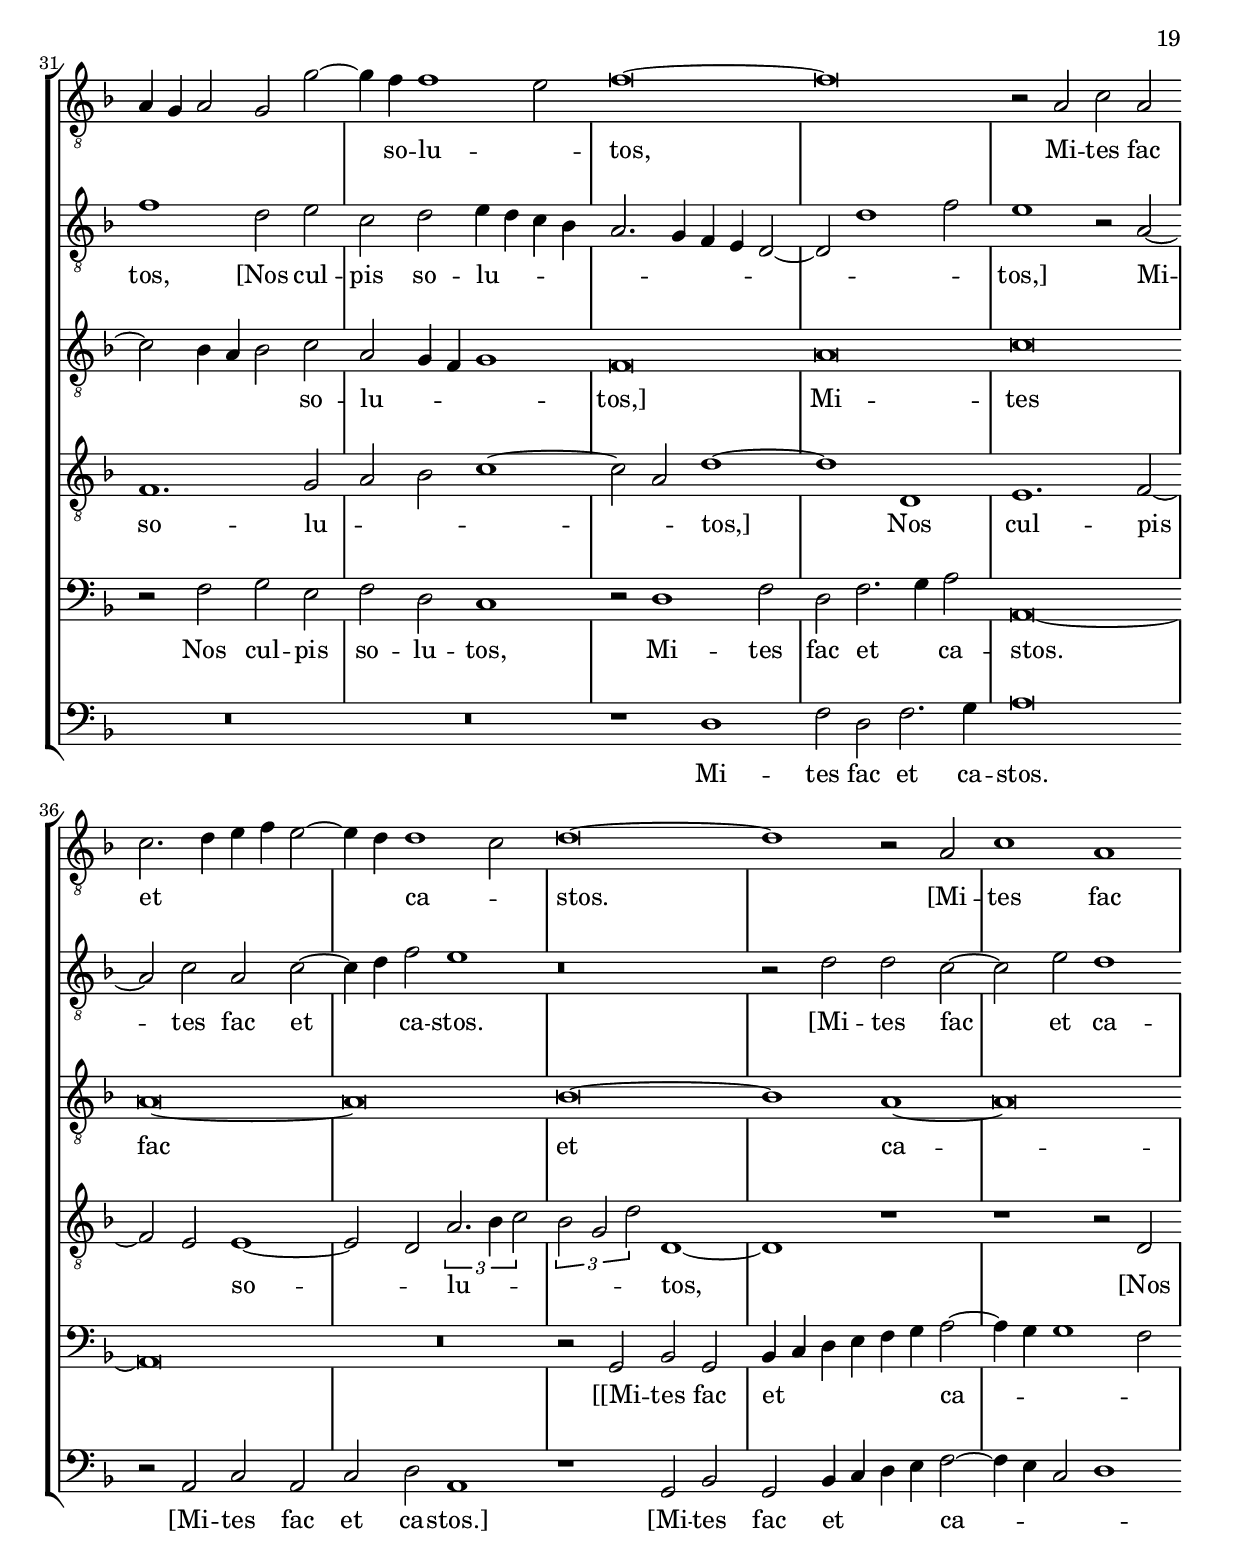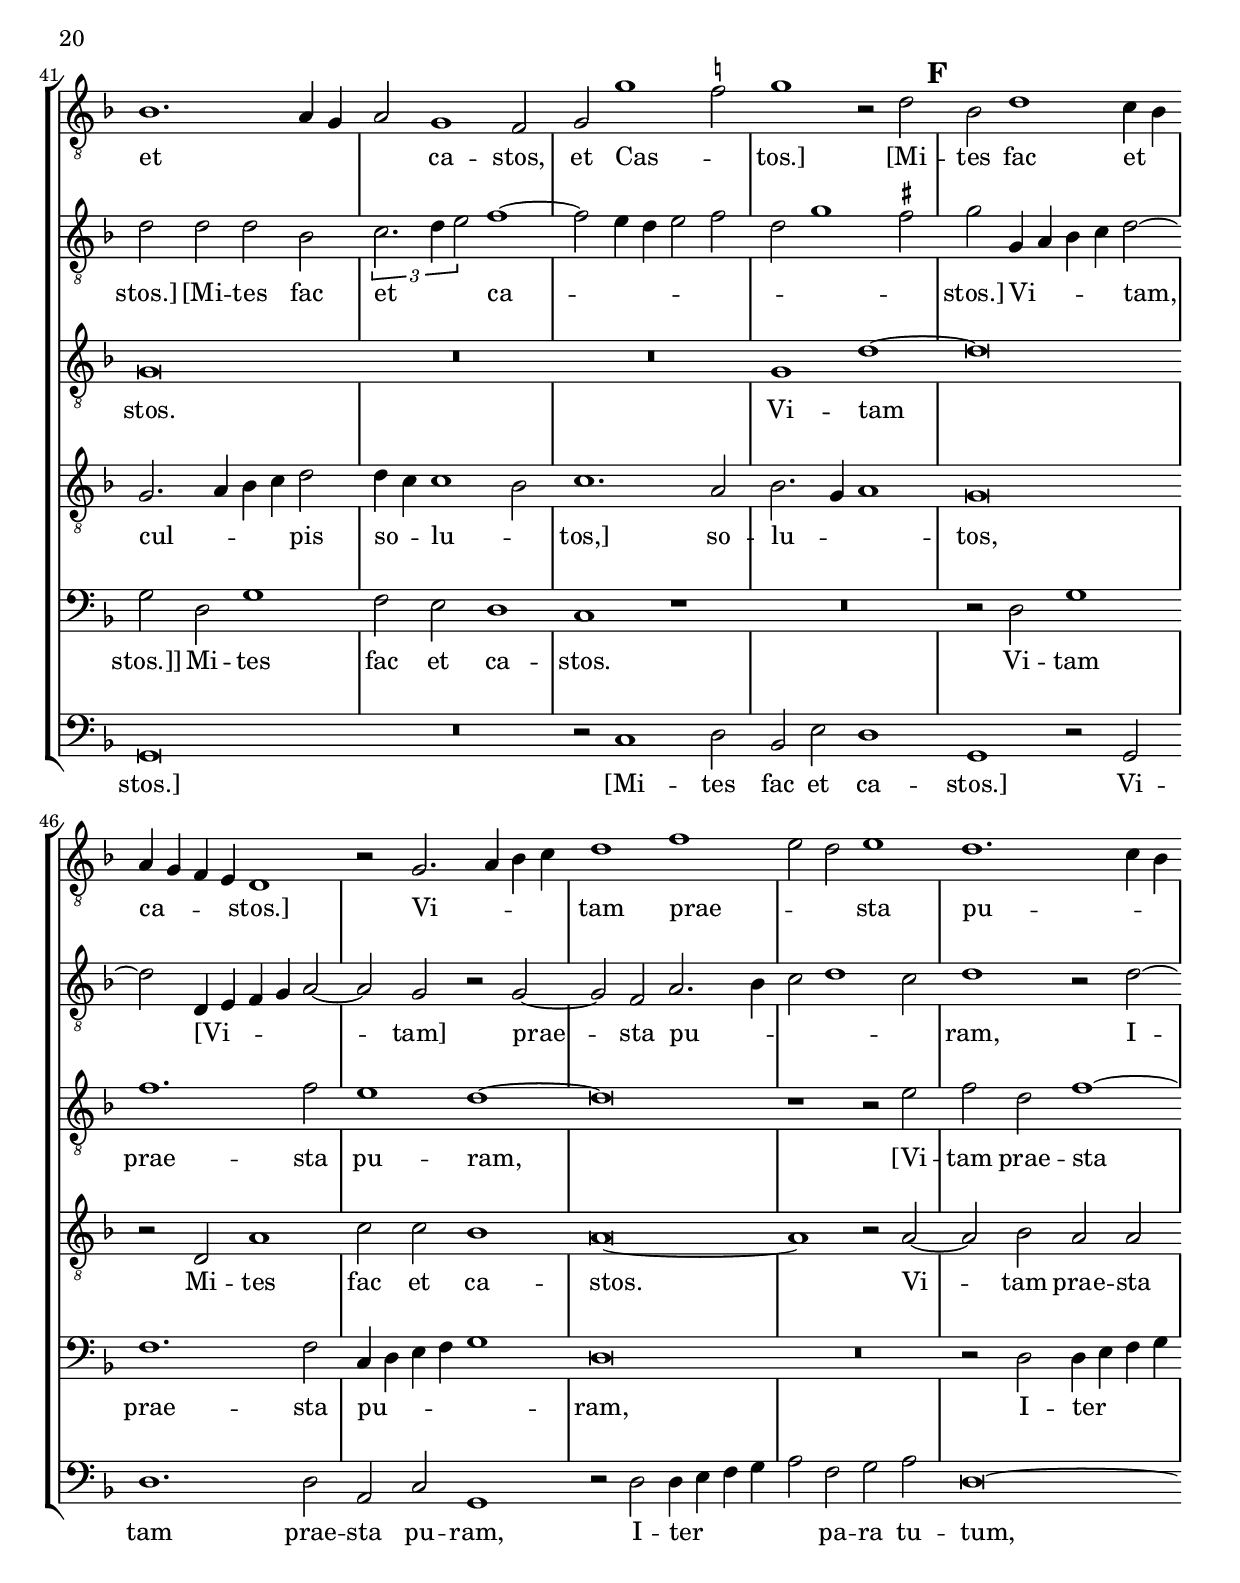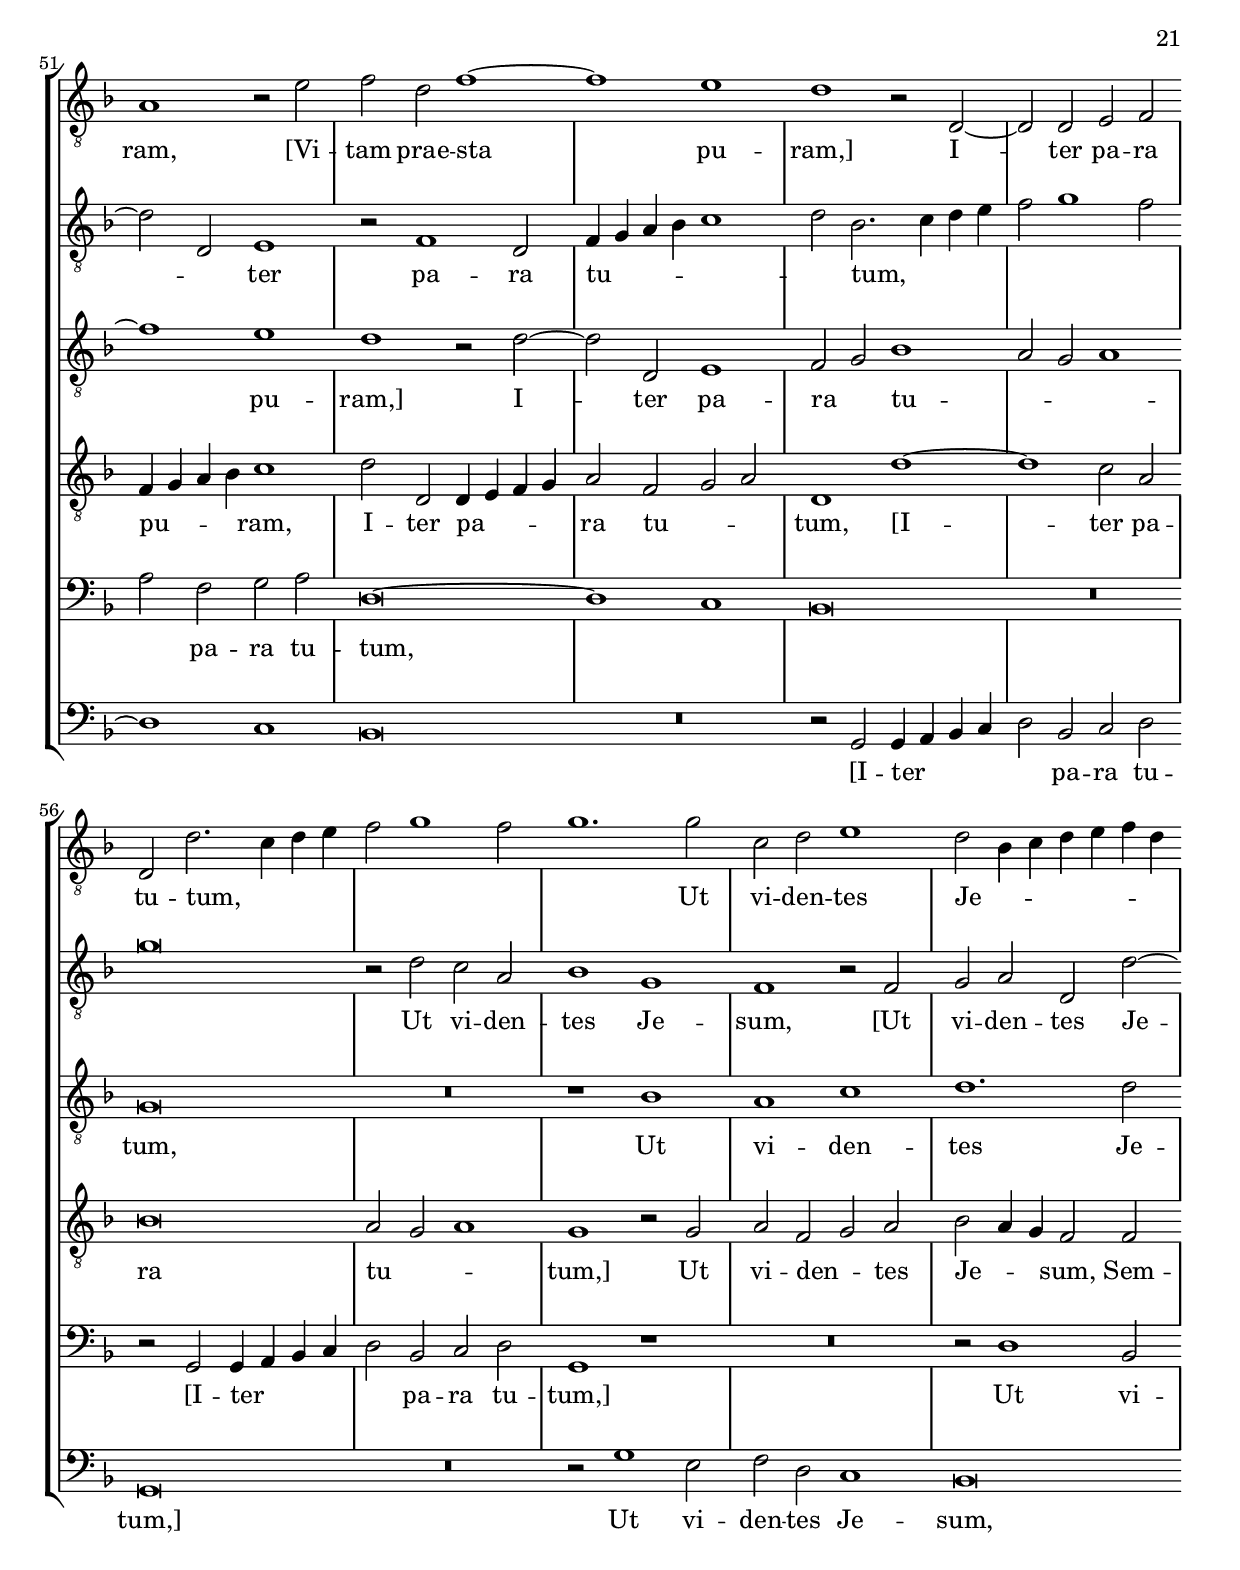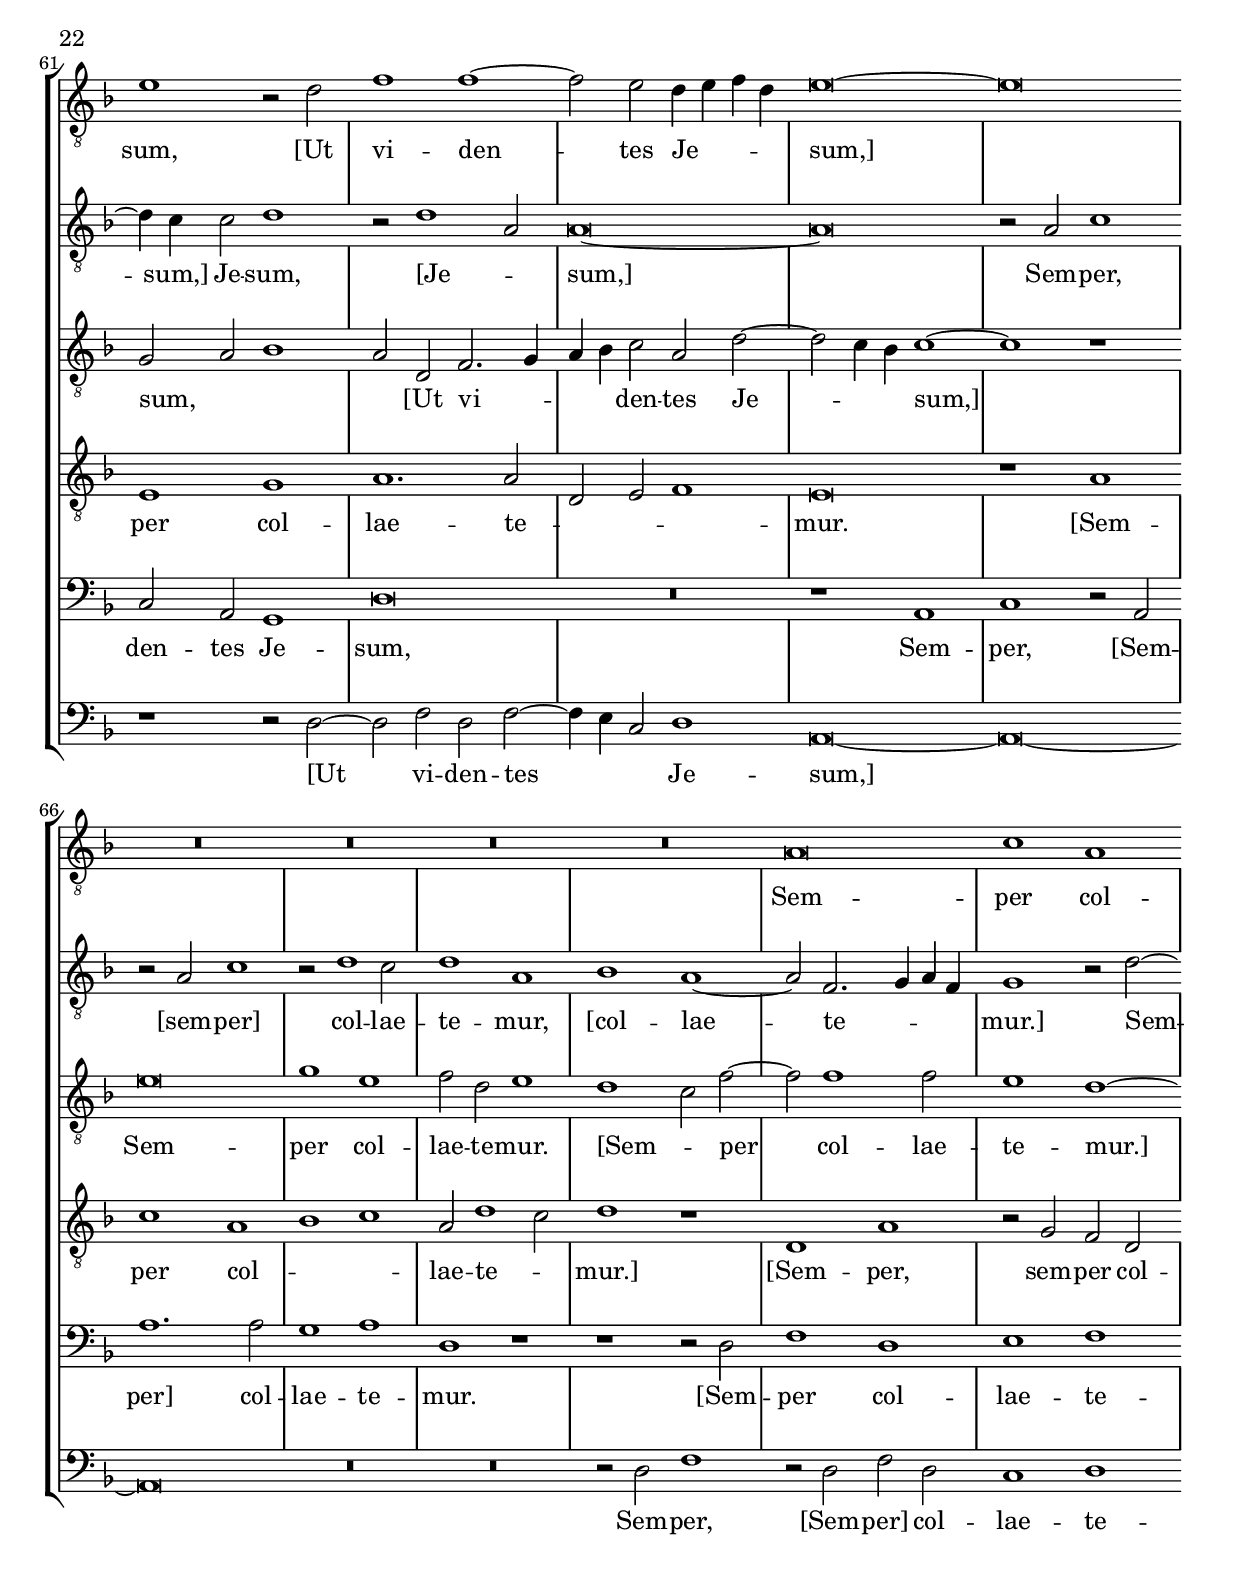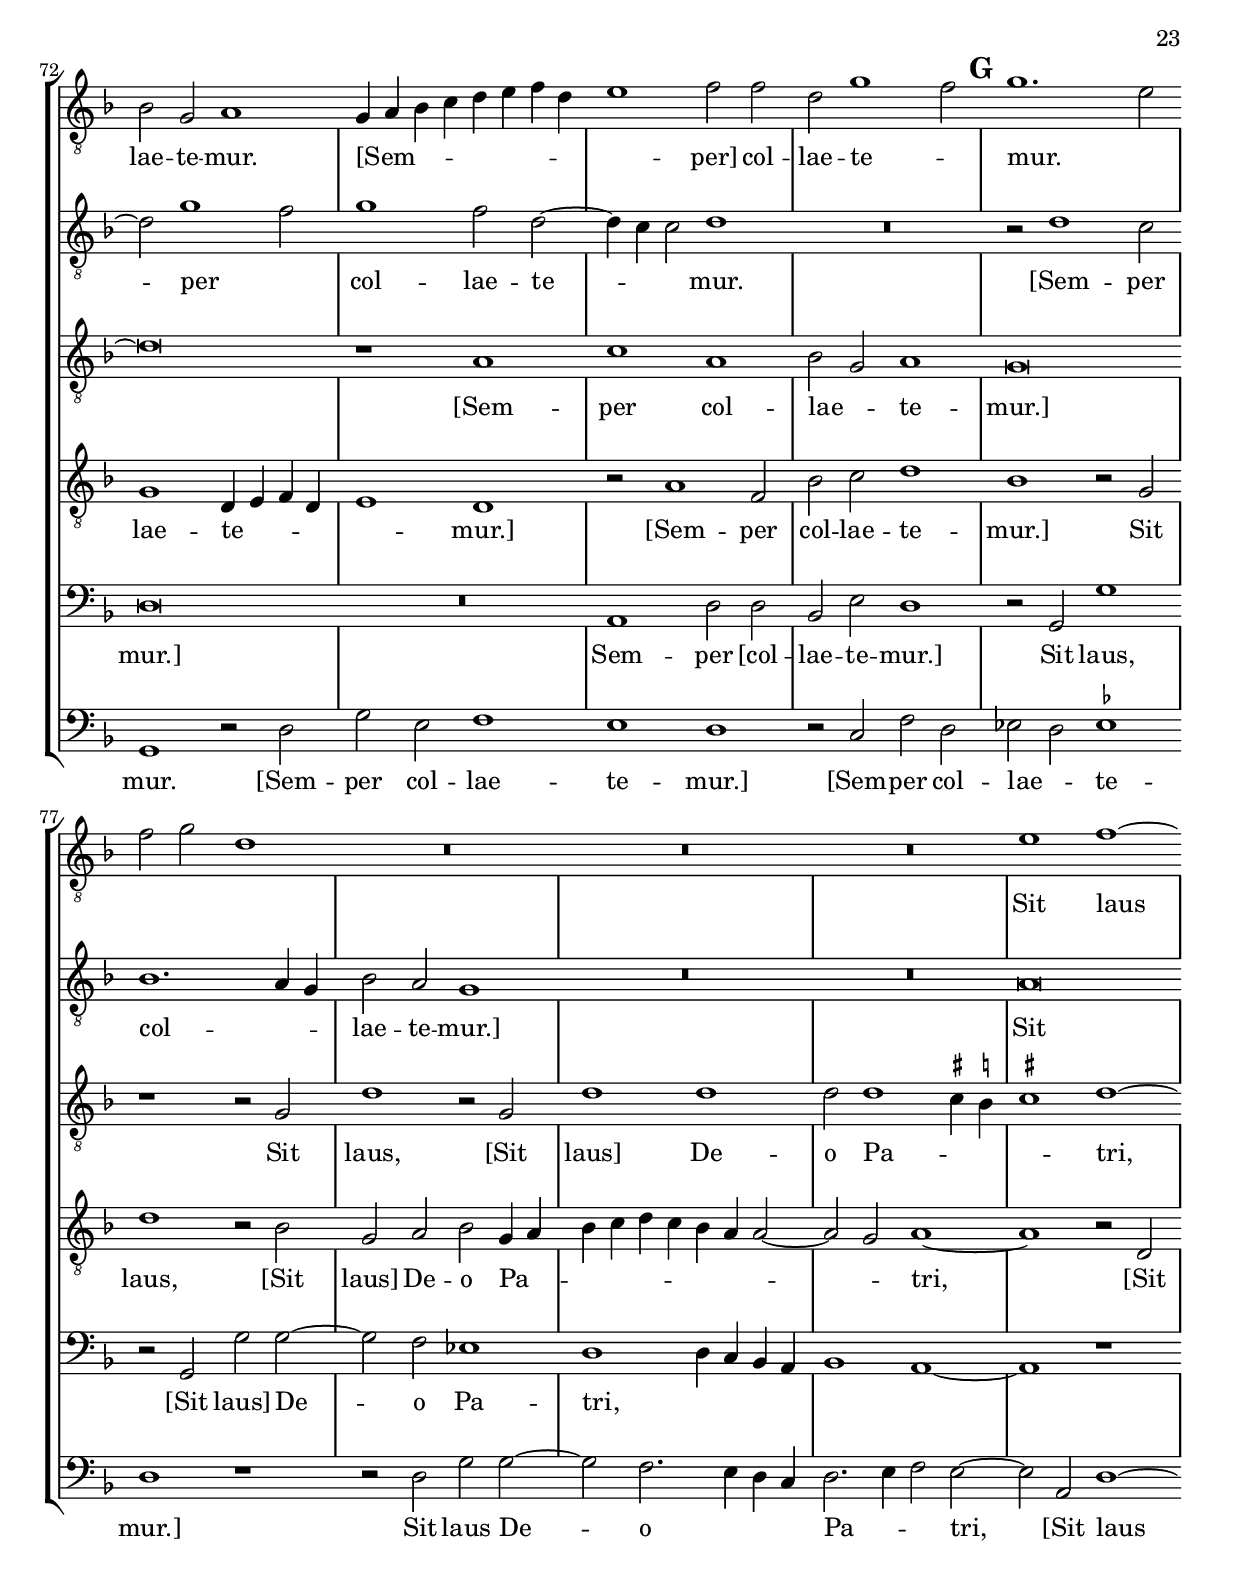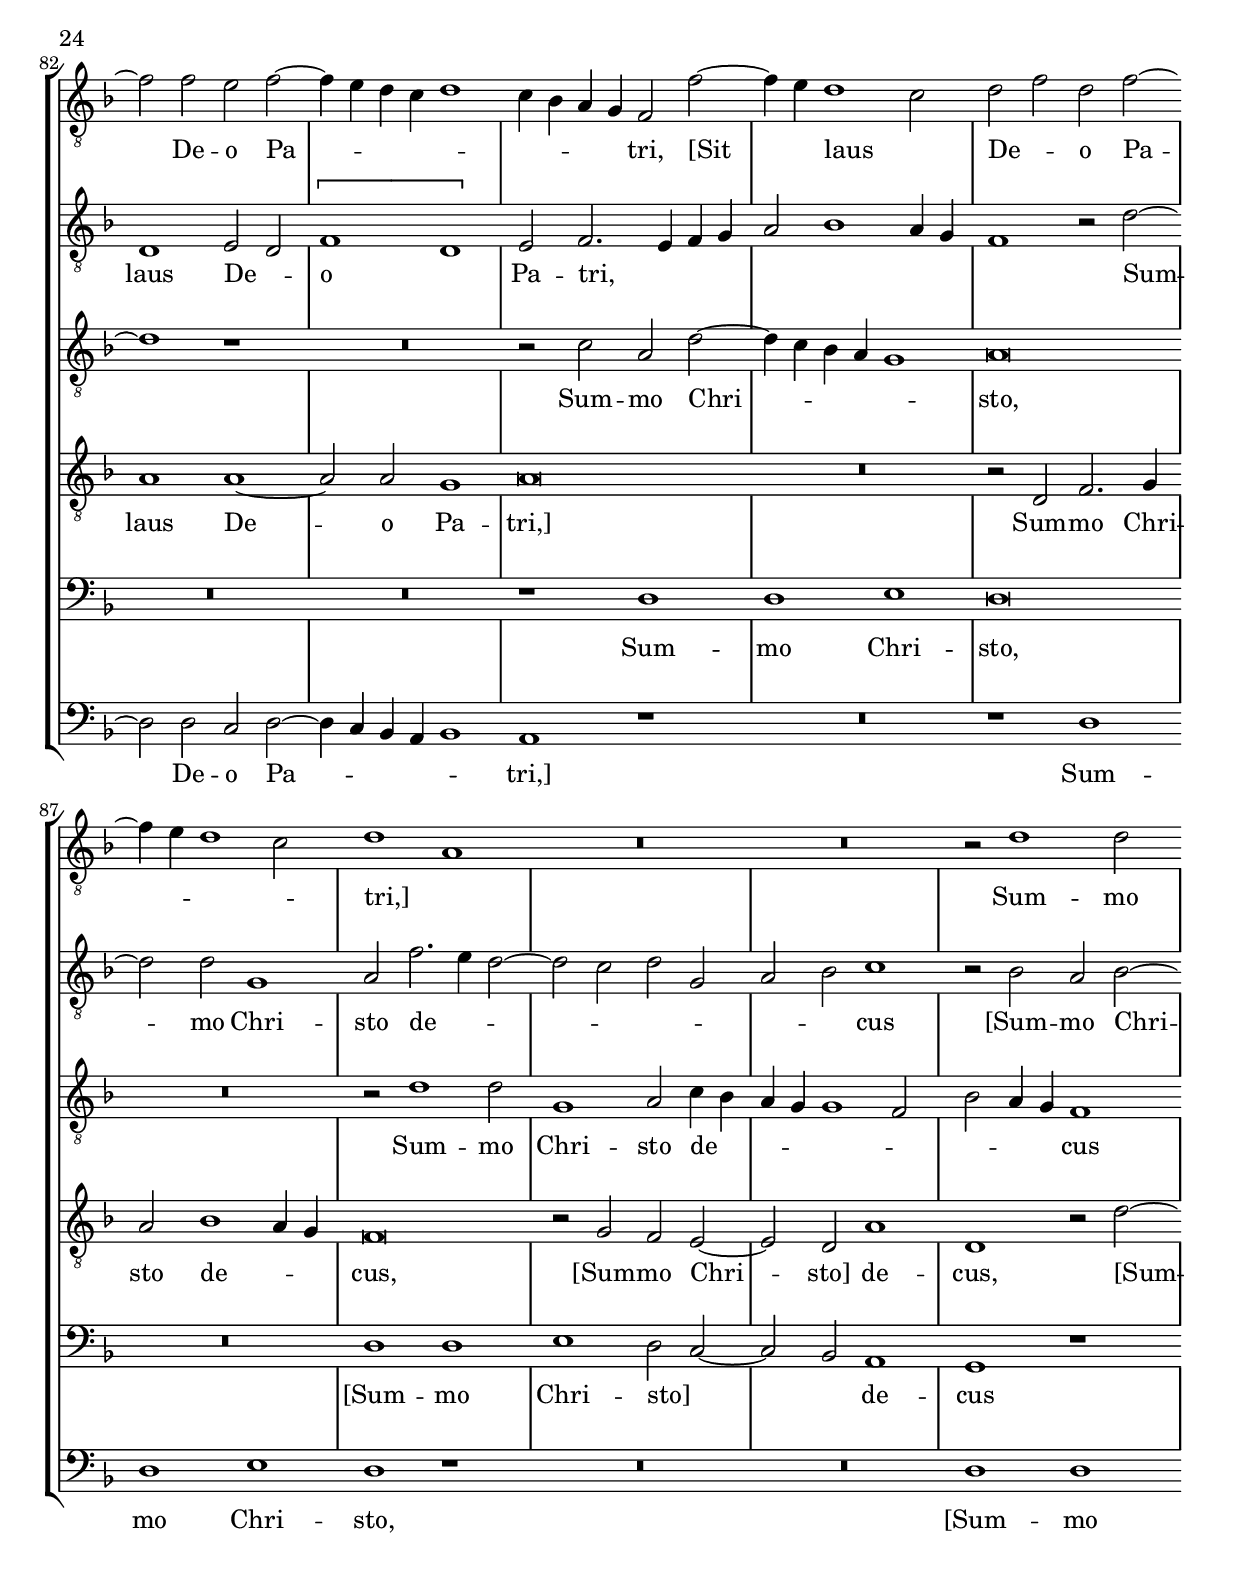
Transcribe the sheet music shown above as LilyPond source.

\version "2.18.0"
\include "deutsch.ly"
ficta = \once \set suggestAccidentals =##t
#(append! supported-clefs '(("mensural-f3" . ("clefs.mensural.f" 0 0))))
\header {
  title = "Ave Maris Stella/ Virgo Singularis"
  subtitle = "from: Pierre Phalese; Liber septimus Cantionum Sacrarum 1558"
  composer = "Benedictus [Ducis]"
  arranger = "ed. Andreas Stenberg"
  poet = ""
  meter =""
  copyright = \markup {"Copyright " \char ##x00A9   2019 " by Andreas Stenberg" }
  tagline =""
}
global = {
  \key f \major
  \override Staff.TimeSignature.style = #'mensural
}

sopMusic = \relative c' {
  \clef "treble_8"
  \set Score.tempoHideNote = ##t
  \tempo 1 = 68
  \time 2/2
  \set Timing.measureLength = #(ly:make-moment 4/2)
  \tag #'inScore {  \override Staff.BarLine.transparent = ##t }
  \tag #'inParts { \set Timing.defaultBarType = "!" }
  \mark \default
  R\breve*11
  g\breve
  d'1 d2 d2
  es1 c1\melisma
  d1. e2
  \ficta f!2 g1 \ficta f!2
  g1. g,2
  a1\melismaEnd r1
  r2 f'1 f2
  e2 c2 e1
  d\breve
  R\breve
  r2 d1 d2
  \[g,1\melisma a1\melismaEnd\]
  c1 b1\melisma
  a2 g2\melismaEnd a1\melisma
  g2 d'2. c4 d4 e4
  f2 f2					%% end of first line in orig
  g2. f8 e8
  f2 g2\melismaEnd r2 d2~
  d2 d2 g,1
  a2  b1\melisma a2\melismaEnd
  b\breve
  c1.\melisma b2\melismaEnd
  a2 d2 d2 d2~\melisma
  d2 c2 b1
  a\breve\melismaEnd
  d,\breve
  r2 d'2 e2 f2~
  f4 d4 g1\melisma \ficta fis2\melismaEnd
  \mark \default
  g\breve~
  g\breve
  R\breve
  r1 r2 g,2
  d'1 d1~
  d2 d2 c1
  d\breve
  R\breve*2
  r1 g,1~
  g2 g2 a2 a2
  b1.\melisma a4 g4\melismaEnd
  f2 f'2 e2.\melisma d4\melismaEnd	%% end of second line
  e1 d1
  r2 d1 c2
  d1. d2
  f1 e1
  r2 f2 d2 g2~
  g2 f2 g1
  f1 r1
  R\breve
  r1  b,1\melisma
  a1\melismaEnd c1
  d\breve
  d1 g,1\melisma
  a1.\melisma b2~
  b4 a4 f2 g1\melismaEnd
  f\breve
  r2 g2 \tuplet 3/2 {  f2\melisma d2\melismaEnd d'2 }
  e2 d2.\melisma c4 b4 a4
  b2\melismaEnd c2 r2 e2
  f2 g1\melisma \ficta f!2\melismaEnd
  \mark \default
  g\breve~
  g\breve
  R\breve*3
  e1 f1~
  f2 f2					%% end of third line
  e2 f2~\melisma
  f4 e4 d4 c4\melismaEnd d1\melisma
  c4 b4 a4 g4\melismaEnd f2 f'2~\melisma
  f4 e4\melismaEnd d1 c2
  d2 f2 d2 f2~\melisma
  f4 e4\melismaEnd d1 c2
  d1 a1
  R\breve*2
  r2 d1 d2
  g,1 a2 c4\melisma b4
  a4 g4 g1 f2\melismaEnd
  g1 r1
  R\breve
  r1 r2 b2~
  b2 a2 c1
  d2 d2\melisma g,4 a4 b4 c4
  d4 e4 f2				%% end of fourth line
  f4 e8 d8 e2
  f4 e4 d4 c4 d2 e2\melismaEnd
  d1 r1
  R\breve*2
  r2 g2 f2 d2
  e2 f2 g1
  r2 d2 f1~
  f1 r2 f2
  d2 g1\melisma \ficta fis2\melismaEnd
  g2 g,2 a2 f2~\melisma
  f4 g4 a4 f4 g2\melismaEnd a2
  b2.\melisma c4\melismaEnd  d1~
  \mark \default
  d1 r2 g,2
  b1 b2 a2~
  a2 g2 g'1
  f1\melisma d2. e4
  f2 d1 c2 				%% end of fifth line
  c2 b4 a4 d1\melismaEnd
  r2 a1 b2
  a1 f1
  g4\melisma a4 b4 g4 a2\melismaEnd d,2
  R\breve
  r1 r2 g2
  a2 b2 c2 a2
  b\breve\melisma
  d\breve~
  d\breve
  e\breve
  f\breve~
  f\breve~
  f\breve
  e1 e1~
  e2  f2 g1\melismaEnd
  r1 d1~
  d1 f1
  f1 c1~
  c1 e1~
  e1 g1
  g1 d1
  r2 d2 f1
  f1 c1~\melisma
  c1 e1 ~
  e g1\melismaEnd
  g1 d2.\melisma e4
  f2 g1 \ficta fis2
  g\breve~
  \repeat unfold 2 { g\breve~ }
  \cadenzaOn
  g\longa\melismaEnd
  \revert Staff.BarLine.transparent
  \bar "||"
}
sopWords = \lyricmode {
  A -- ve ma -- ris stel -- la,
  [A -- ve ma -- ris stel -- la,]
  De -- i ma -- ter al -- ma,
  [De -- i ma -- ter al -- ma,]
  at -- que sem -- per vir -- go,
  fe -- lix ce -- li por -- ta,

  Su -- mens il -- lud A -- ve
  [Su -- mens il -- lud A -- ve]
  il -- lud A -- ve
  Ga -- bri -- e -- lis o -- re,
  [Ga -- bri -- e -- lis o -- re,]
  Fun -- da nos in pa -- ce,
  Mu -- tans  no -- men E -- vae,
  no -- men E -- vae.

  Sol -- ve vin -- cla re -- is,
  [Sol -- ve vin -- cla re -- is,]
  [[Sol -- ve vin -- cla re -- is,]]
  Pro -- fer lu -- men cae -- cis,
  Ma -- la no -- stra pel -- le,
  [Ma -- la no -- stra pel -- le,]
  Bo -- na cunc -- ta po -- sce
  [Bo -- na cunc -- ta po -- sce]

  Mon -- stra te es -- se ma -- trem
  Su -- mat per te pre -- ces,
  Qui pro no -- bis na -- tus
  Tu -- lit es -- se,
  [Tu -- lit es -- se,]
  Tu -- lit es -- se tu -- us.

}
altoMusic = \relative c' {
  \clef "treble_8"
  \time 2/2
  \set Timing.measureLength = #(ly:make-moment 4/2)
  \tag #'inScore {  \override Staff.BarLine.transparent = ##t }
  \tag #'inParts { \set Timing.defaultBarType = "!" }
  \mark \default
  R\breve*3
  g\breve
  d'1 d2 d2
  \ficta es1 c1
  r2 g2 d'1~
  d1 d1
  b1 es1
  d\breve~
  d\breve
  r2 g2 e2 \parenthesize f2
  f1. d2
  c\breve
  r2 f1 e2
  d2\melisma c2\melismaEnd d1
  r2 d2.\melisma c4 d4 e4
  f2\melismaEnd f2\melisma g1
  f2 f,2. g4 a4 f4
  g2 a2					%% end o ffirst line in orig.
  g2\melismaEnd g'2~
  g2 d1 f2~
  f2 e2 d1~
  d2 g,2 a2 d,2
  e2 g1\melisma f2\melismaEnd
  a2\melisma g1 d'2~
  d2 c2\melismaEnd d1~
  d1 b1
  a1 c1
  d\breve
  \[f1\melisma g1\melismaEnd\]
  f\breve
  R\breve*4
  f1 e2 f2~
  f4 d4 g1\melisma \ficta fis2\melismaEnd
  g2 g,2 c2 a2
  b1 a1
  \mark \default
  g\breve
  R\breve
  r2 d'2 g2 g2~
  g2 \ficta fis2 g1
  d2 g,2 b1				%% end of second line
  a2 b2 \[g1\melisma
  a1\melismaEnd\] d,2 d'2~
  d2 d2 g,2 d'2~\melisma
  d4 c4\melismaEnd g'1\melisma f2
  e2. d4 e1\melismaEnd
  d\breve
  r2 d1 c2
  d2 d,2 e2.\melisma f4\melismaEnd
  g1 r2 d'2~\melisma
  d4 e4 f2 g2 e2\melismaEnd
  f\breve
  R\breve
  r1 b,1
  a1 c1
  d\breve
  d1\melisma g,2. a4
  b2 a2. f4 g2\melismaEnd
  f1 r1
  r1 r2 g2
  a2 b1\melisma a4 g4				%5 end of third line
  f2\melismaEnd f'2\melisma e2\melismaEnd g2~\melisma
  g4 f4 f1 e2\melismaEnd
  f\breve
  r1 d1\melisma
  c2\melismaEnd a2 b2.\melisma c4
  d2\melismaEnd c2.\melisma g4 c2\melismaEnd
  \tuplet 3/2 { f,2\melisma d2 d'2 } c2 a2\melismaEnd
  \mark \default
  b\breve
  r1 r2 g2
  d'1 r2 g,2
  d'1 d1
  d2 d1\melisma c4 b4
  c1\melismaEnd d1~
  d1 r1
  R\breve
  r2 c2 a2 d2~
  d4\melisma c4 b4 a4 g1\melismaEnd
  a\breve
  R\breve
  %  \parenthesize r1
  r2 d1 d2
  g,1 a2 c4\melisma b4				%% end of fourth line
  a4 g4\melismaEnd f2\melisma c'2 b4 a4
  g\breve\melismaEnd
  %% The bar and a half abow is b2 a4 g4 f1 in orig
  R\breve*2
  r2 b1 a2
  c1 d1~
  d1 d1~
  d1 \[g,1\melisma
  a1\] b2. a4
  f2 a2 g1
  f1\melismaEnd r2 c'2
  d2 b2 c4\melisma b4 a4 g4\melismaEnd
  f1\melisma g2\melismaEnd a2~\melisma
  a2 g2\melismaEnd f2 e4\melisma d4\melismaEnd
  e1\melisma d2 g2~
  g2 f2 e1\melismaEnd
  d\breve
  R\breve*2
  r2  d'2 f1~
  f1 r2 f2
  d2 g1\melisma f2\melismaEnd
  \mark \default
  g\breve						%% end of fifth line
  R\breve
  r1 r2 g,2
  a2 a2 b1
  a1 a4\melisma b4 c4 d4
  e2 f2. e4 d2~
  d2 c2\melismaEnd d1~
  d1 r1
  r1 r2 d2
  c2 b2 a2 g2
  a4\melisma b4 c4 a4 b4 c4 d2\melismaEnd
  r2 g,2 a2 c2
  b2 g2 d'1~\melisma
  d2 e4 f4 g1
  f\breve\melismaEnd
  r1 c1~
  c1 f,1~
  f1 b1~\melisma
  b2 a4 g4\melismaEnd a2 b2						%% end of sixth line and first page.
  c2 g2 c1~
  c1 b1
  d\breve
  f1 f1\melisma
  c\breve
  e\breve~
  e\breve
  d1\melismaEnd r2 d2
  f1 f1
  c\breve
  e\breve~
  e\breve
  d\breve~
  d\breve~
  d\breve
  g1.\melisma  f2 e2
  d2 c1\melismaEnd
  \cadenzaOn
  d\longa
  \revert Staff.BarLine.transparent
  \bar "||"
}
altoWords = \lyricmode {
  A -- ve ma -- ris stel -- la,
  [A -- ve ma -- ris stel -- la,]
  De -- i ma -- ter al -- ma,
  [De -- i ma -- ter al -- ma,]
  De -- i ma -- ter al -- ma,
  [De -- i ma -- ter al -- ma,]
  at -- que sem -- per vir -- go,
  fe -- lix ce -- li por -- ta,
  [[fe -- lix ce -- li por -- ta,]]

  [[Su -- mens il -- lud A -- ve]]
  Su -- mens il -- lud A -- ve
  Ga -- bri -- e -- lis o -- re,
  [Ga -- bri -- e -- lis o -- re,]
  o -- re
  Fun -- da nos in pa -- ce,
  [Fun -- da nos in pa -- ce,]
  Mu -- tans no -- men E -- vae.

  Sol -- ve,
  Sol -- ve vin -- cla re -- is,
  Pro -- fer lu -- men,
  Pro -- fer lu -- men cae -- cis,
  Ma -- la no -- stra pel -- le,
  [Ma -- la no -- stra pel -- le,]
  no -- stra pel -- le,
  Bo -- na cunc -- ta po -- sce

  Mon -- stra te es -- se ma -- trem
  Su -- mat per te pre -- ces,
  Su -- mat per te pre -- ces,
  Qui pro no -- bis na -- tus
  Tu -- lit es -- se tu -- us,
  [Tu -- lit es -- se tu -- us,]
  tu -- us.
}
tenorMusic = \relative c' {
  \clef "G_8"
  \time 2/2
  \set Timing.measureLength = #(ly:make-moment 4/2)
  \tag #'inScore {  \override Staff.BarLine.transparent = ##t }
  \tag #'inParts { \set Timing.defaultBarType = "!" }
  \mark \default
  g\breve
  d'1 d2 d2
  es1 c1
  %R\breve
  r2 d2. c4 b2~\melisma
  b2 a4 g4\melismaEnd a2 b2
  c1 r2 c2
  g2 b2 b4\melisma c4 d4 e4
  \ficta f!2\melismaEnd g1\melisma \ficta f!2
  g1. f4 \ficta es4
  f4 \ficta es4 d4 c4\melismaEnd b1
  r1 d1
  b1 c1
  a1. b2
  g1						%% end of first line in orig
  r2 f2~
  f2 d2 b'1\melisma
  a2\melismaEnd g2 a1
  g1 r2 d'2~
  d2 d2 g,1
  \[a\breve\melisma
  c\breve\melismaEnd\]
  \[b\breve\melisma
  a\breve\melismaEnd\]
  g4\melisma a4 b4 c4 d2\melismaEnd f2
  g2 e2 f1\melisma
  e1\melismaEnd d2.\melisma e4
  \ficta f!2 g1 \ficta f!2\melismaEnd
  g1 r2 d2~
  d2 d2 g,1
  a2 b2 g1\melisma
  f1\melismaEnd r1
  r2 d2 f2 f2
  g1 r2 d'2
  e1 e2 d2~\melisma
  d4 c4\melismaEnd a2 g1			%% end of second line
  r\breve
  r2 f2 a2 f2
  f'2 d2. \melisma c4 d2\melismaEnd
  b2 d2 c2 f,2
  f'2 d2.\melisma c4 d2\melismaEnd
  \mark \default
  b\breve
  r2 g2 b2 b2
  a2 b2 \[g1 \melisma
  a1 b1~\melismaEnd\]
  b1 r1
  r2 d2 g2 g2~
  g2 f2.\melisma e4 d4 c4
  b1\melismaEnd  r2 b2~
  b2 \melisma c2 d1\melismaEnd
  g,\breve
  r1 r2 d'~
  d2 d2 \[g,1\melisma
  a1\melismaEnd\] c1~
  c1 \[b1\melisma
  a1\melismaEnd\] g1
  r1		%% bar in orig g1 r2
  b1
  a1 c1
  d\breve						%5 end of third line
  d1 g,2.\melisma a4
  b2 a2. f4 g2
  f4 g4 a4 f4 g2 g'2~
  g2 f2 d2. e4
  f1 g2\melismaEnd g,2~
  g2 f2 b1
  a2 d1\melisma c2\melismaEnd
  d1 r1
  R\breve
  r2 c2 d2 f2~
  f2 e2 f2\melisma g2~
  g2 f2\melismaEnd g1
  r2 g,2
  c1 a2 b2
  a1\melisma
  \mark \default
  g2. a4 b4 c4 d2~
  d4 c4 b4 a4 b1~
  b2 a2\melismaEnd					%5 end of fourth line
  g1
  R\breve*2
  a\breve
  d,1 e2 d2
  \[f1\melisma d1\melismaEnd\] %% bar in orig f1 c1
  e2\melisma f2. e4 f4 g4
  a2  b1 a4 g4
  f1\melismaEnd r2 d'2~
  d2 d2 g,1
  a2  f'2.\melisma e4 d2~
  d2 c2 d2 g,2
  a2 b2\melismaEnd c1
  r2 b2 a2 b2~\melisma
  b2 a4 g4 f2\melismaEnd e2~\melisma
  e2 d2\melismaEnd a'1
  d,1 r2 f2
  g1 b2 b2
  a1 g1
  r\breve
  r2 f2 b2 d2~
  d2 c1  c2
  a\breve
  r2 d1 c2
  f1 e2 d2~\melisma
  d4 c4 c1 b2\melismaEnd
  c1 r2 d2
  g,2 d'1 c2
  b1 a2 d2~
  d2 c1 a2
  b2. c4 d1~
  d\breve
  r2 a2 c1
  b2 g2 a1
  \mark \default
  g\breve
  r2 g2 d'2. d4
  d2 d2 d4\melisma c4 c4 b8 c8\melismaEnd 					%% end of sixth line and first page
  d\breve~
  d1 r1
  R\breve*2
  d\breve
  d\breve
  g,1 a2 b2
  c1 b1
  a2 g1 f2
  g\breve
  b\breve
  a\breve
  c\breve~
  c\breve
  d\breve
  d\breve
  g,\breve
  \[a1\melisma b1~
  b2 \melismaEnd\] a2 g1
  f\breve
  a\breve
  c1 c1
  g\breve
  b\breve
  a\breve
  a\breve
  c1 c1
  g\breve
  \[b\breve
  a\breve\]
  g\breve~
  g\breve~
  g\breve~
  \cadenzaOn
  g\longa
  \revert Staff.BarLine.transparent
  \bar "||"
}
tenorWords = \lyricmode {
  A -- ve ma -- ris stel -- la,
  [A -- ve ma -- ris stel -- la,]
  [A -- ve ma -- ris stel -- la,]
  De -- i ma -- ter al -- ma,
  [De -- i ma -- ter al -- ma,]
  De -- i ma -- ter al -- ma,
  [De -- i ma -- ter al -- ma,]
  at -- que sem -- per vir -- go,
  [sem -- per vir -- go,]
  at -- que, [sem -- per vir -- go,]
  fe -- lix ce -- li por -- ta,
  [[fe -- lix ce -- li por -- ta,]]

  Su -- mens il -- lud A -- ve
  [Su -- mens il -- lud]
  A -- ve
  Ga -- bri -- e -- lis o -- re,
  Fun -- da nos in pa -- ce,
  Fun -- da nos in pa -- ce,
  mu -- tans no -- men E -- ve,
  [mu -- tans no -- men E -- ve,]

  Sol -- ve vin -- cla re -- is,
  Pro -- fer lu -- men cae -- cis,
  [Pro -- fer lu -- men cae -- cis,]
  [Pro -- fer lu -- men cae -- cis,]
  [Pro -- fer lu -- men cae -- cis,]
  Ma -- la no -- stra pel -- le,
  [Ma -- la no -- stra pel -- le,]
  Bo -- na cunc -- ta po -- sce
  [Bo -- na cunc -- ta po -- sce]

  Mon -- stra te es -- se ma -- trem
  Su -- mat per te pre -- ces,
  Qui pro no -- bis na -- tus
  Tu -- lit es -- se,
  [Tu -- lit es -- se,]
  Tu -- lit es -- se tu -- us.
  [Tu -- lit es -- se,]
  
}
tenorIIIMusic = \relative c {
  \clef "treble_8"
  \time 2/2
  \set Timing.measureLength = #(ly:make-moment 4/2)
  \tag #'inScore {  \override Staff.BarLine.transparent = ##t }
  \tag #'inParts { \set Timing.defaultBarType = "!" }
  \mark \default
  R\breve
  d\breve
  a'1 a2 a2
  b1 g1
  r1 d1
  a'1 a2 a2
  b1 g1
  r2 d2 a'2 b2~
  b2 g2 c1\melisma
  a2 b1 g2
  a2 d,2 a'2 b2~
  b4 a4 g4 f4 g1\melismaEnd
  a1 r1
  r2 g1 a2
  b1 g1
  r1 f1\melisma
  b1.\melismaEnd b2
  a2 d1 d2
  d1 r2 d,2
  e2 f2 e2.\melisma f4\melismaEnd
  g1\melisma f2 d2~
  d2 e2 f2				%% end of first line in orig.
  g4 a4
  b1 a2 d2~
  d2 c2\melismaEnd d2 d,2
  e1 g1
  f2\melisma e2\melismaEnd d1
  g\breve
  R\breve
  r1 b1
  a1 c1
  d\breve
  d\breve
  \[g,\breve\melisma
  a1 b1~
  b2\] a2 g1
  f2\melismaEnd a2 c2 a2
  b1 a1\melisma
  g2 b2 a1\melismaEnd
  d,\breve
  \mark \default
  r1 r2 g2
  d'1 d1~
  d2 d2 c1
  d\breve
  R\breve*3
  d1. d2
  \[g,1\melisma a1\melismaEnd\]
  c\breve
  \[b1\melisma a1\melismaEnd\]
  g1 r1
  r2 a1 a2
  e2 e2 				%5 end of second line
  g1
  d1 r2 g2
  a2 a2 d,2 f2~\melisma
  f4 g4 a4 f4  g2 a2
  b2 a4 g4 f2 g2\melismaEnd
  d1 r1
  r1 b'1
  a1 c1
  d\breve
  d1\melisma g,2. a4
  b2 a2. f4 g2\melismaEnd
  f1 r1
  r2 f2 c'2\melisma d2~
  d2 b2\melismaEnd c1~
  c1 r2 a2
  c1 a2 b2
  a1 g1~
  g1 e2 a2~
  a2 d,2\melisma e2 f2\melismaEnd
  \mark \default
  d2 d'2.\melisma c4 b4 a4 			%% end of third line
  b2\melismaEnd d2.\melisma c4 b4 a4
  g2\melismaEnd a2 b2 g4\melisma a4
  b4 c4 d4 c4 b4 a4\melismaEnd a2~
  a2 g2 a1~
  a1 r2 d,2
  a'1 a1~
  a2 a2 g1
  a\breve
  R\breve
  r2 d,2 f2.\melisma g4
  a2\melismaEnd b1\melisma a4 g4\melismaEnd
  f\breve
  r2 g2 f2 e2
  e2\melisma d2\melismaEnd a'1
  d,1 r2 d'2~
  d2 c2 d2 g,2\melisma
  a2 b2\melismaEnd c2.\melisma a4
  b4 c4\melismaEnd				%% end of fourth line
  d1 d,2
  e4\melisma f4 g4 e4\melismaEnd f2 g2
  d2 d'2\melisma b2 g2
  d'1 e2 c2\melismaEnd
  R\breve
  r1 r2 c,2
  f2. g4 a1
  d,1 e2 f2~
  f2 b1\melisma a2\melismaEnd
  c1 d2 d2
  g,1\melisma a2 b2~
  b2 a2 g1
  f\breve\melismaEnd
  r2 a2 c1
  b2 g2 a1\melisma
  g2 b2\melismaEnd a1~
  a1 r1
  r1 r2 a2
  \mark \default
  b2 g4\melisma a4 b4 c4\melismaEnd d2~\melisma
  d4 c4 b4 a4					%% end of fifth line
  g2 f2 \melismaEnd
  a2\melisma b2\melismaEnd g1
  r2 d2 g1
  r2 d2 a'2. a4
  a2 a2 a4\melisma g4 g4 f8 g8\melismaEnd
  a1\melisma f2 g2\melismaEnd
  d1 \[a'1\melisma
  b1\] a1\melismaEnd
  r2 d,2 e2 g2~
  g2 f2 g2.\melisma f4
  e2 d1 c2\melismaEnd
  d\breve~
  d\breve
  r1 f1
  e1 c'1  %% in orig e1 b1'
  a1 a1
  d,1.\melisma e2
  \[f1\melisma d1
  e\breve\melismaEnd\]
  r1 g1
  b1 b1
  a\breve
  r1 a1~
  a1 c1
  c1 g1~
  g1						%% end of sixth line
  b2.\melisma c4\melismaEnd
  d\breve
  r1 a1~
  a1 c1
  c1 g1
  r2 g4\melisma a4 b4 c4 d2~
  d2 c4 b4 a2\melismaEnd d,2~
  d2 d'1 c2\melisma
  b2 a2\melismaEnd g1
  \[c\breve
  \cadenzaOn
  b\longa\]
  \revert Staff.BarLine.transparent
  \bar "||"
}
tenorIIIWords = \lyricmode {
  A -- ve ma -- ris stel -- la,
  [A -- ve ma -- ris stel -- la,]
  A -- ve ma -- ris stel -- la,
  De -- i ma -- ter,
  [De -- i ma -- ter] al -- ma,
  [De -- i ma -- ter al -- ma,]
  De -- i ma -- ter al -- ma,
  at -- que sem -- per vir -- go,
  fe -- lix ce -- li por -- ta,

  Su -- mens il -- lud A -- ve
  Ga -- bri -- e -- lis o -- re,
  [Ga -- bri -- e -- lis o -- re,]
  [Ga -- bri -- e -- lis o -- re,]
  Fun -- da nos in pa -- ce,
  in pa -- ce,
  mu -- tans no -- men E -- ve,
  [mu -- tans no -- men E -- ve,]
  [mu -- tans no -- men E -- ve,]

  Sol -- ve vin -- cla re -- is,
  Pro -- fer lu -- men,
  [Pro -- fer lu -- men] cae -- cis,
  [Pro -- fer lu -- men cae -- cis,]
  Ma -- la no -- stra pel -- le,
  [Ma -- la no -- stra pel -- le,]
  [Ma -- la no -- stra pel -- le,]
  Bo -- na cunc -- ta po -- sce
  [Bo -- na cunc -- ta po -- sce]

  Mon -- stra, mon -- stra te es -- se ma -- trem
  Su -- mat, Su -- mat per te pre -- ces,
  Qui pro no -- bis na -- tus
  Tu -- lit es -- se,
  [Tu -- lit es -- se] tu -- us,
  Tu -- lit es -- se,
  [tu -- lit es -- se tu -- us.]
}
tenorIIMusic = \relative c {
  \time 2/2
  \set Timing.measureLength = #(ly:make-moment 4/2)
  \tag #'inScore {  \override Staff.BarLine.transparent = ##t }
  \tag #'inParts { \set Timing.defaultBarType = "!" }
  \mark \default
  \clef "bass"
  R\breve*6
  r1 g1
  d'1 d2 d2
  es1 c1\melisma
  d1. e2
  f2 g1 f2
  g1\melismaEnd r2 c,2
  f4 e4\melisma d4 c4 d2 g,2\melismaEnd
  c1 r1
  r2 b1 c2
  d2\melisma e2\melismaEnd d1
  g,\breve
  d'1\melisma g2 c,2 f4
  e4 d 4 c4 d1
  c\breve \melismaEnd
  r2 g2 b2.\melisma c4
  d2 c2\melismaEnd d1
  g,2 g'1\melisma f2
  e1 d1
  c1\melismaEnd d1
  r\breve
  r2						%% end of first line in orig.
  g,2 g4\melisma a4 b4 c4
  d4 e4 f4 d4\melismaEnd e1
  d\breve
  R\breve
  r1 d1
  g,4\melisma a4 b4 c4 d2 g,2
  c2. d4 e4 f4 g2~
  g2 f2 g2\melismaEnd g,2~
  g2 a2 b2 c2
  d1 a2 d2~\melisma
  d4 c4 d4 e4 f2\melismaEnd d2
  g1 c,2 d2\melisma
  b2. c4 d1\melismaEnd
  \mark \default
  g,\breve~
  g\breve
  R\breve
  r2 d'2 g1
  g1.  g2\melisma
  f2 g2\melismaEnd e1
  d\breve
  R\breve*2						%% end of second line
  c1. c2
  g2\melisma g'1 f2\melismaEnd
  g4\melisma f4 e4 d4 e1\melismaEnd
  d1 a1
  R\breve
  r2 d2 g2 c,2
  f4\melisma e4 d4 c4 b1\melismaEnd
  \[d1\melisma c1\melismaEnd\]
  b\breve
  R\breve
  r2 d1 g,2
  d'2 f2 e1
  d\breve
  r\breve
  r2 d1 g,2
  d'2 d2 e1
  d1 r1
  r1 r2 g2
  a2 f2 f4\melisma g4 a4 f4
  g2\melismaEnd c,2\melisma d2 b2
  c2 d2 g,1\melismaEnd
  g2\melisma c1 a2					%% end of third line
  d1\melismaEnd r1
  \mark \default
  r2 g,2 g'1
  r2 g,2 g'2 g2~
  g2 f2 es1\melisma
  d1\melismaEnd d4\melisma c4 b4 a4
  b1 a1~
  a1\melismaEnd r1
  R\breve*2
  r1 d1
  d1 e1
  d\breve
  R\breve
  d1 d1
  e1 d2 c2~\melisma
  c2 b2 a1\melismaEnd
  g1 r1
  R\breve*2
  r2 g'1 f2
  e1 d2 g2~\melisma
  g2 f2\melismaEnd g1\melisma
  d1\melismaEnd r2 g2~
  g2 f2 es2 d2
  f1 c1
  r2 f1 e2
  g1 a2 a2\melisma
  d,1 e2 f2~
  f2 e2 						%% end of fourth line
  d1\melismaEnd
  c1 r1
  R\breve*4
  r1 r2 d2
  f1 e2 f2
  g1 d1
  \mark \default
  r1 g,1
  g'1. d2
  f2\melisma g2\melismaEnd e1
  d2\melisma a'2. g4 g2~
  g4 f4 f1 e2~
  e2 d1\melismaEnd d2
  f2 e2 d2 g2~
  g2 f2.\melisma e4 d4 c4
  b2 g2\melismaEnd d'1
  r1 r2 d2~
  d2 c2 es2 d2\melisma
  c2 b2\melismaEnd a1
  g\breve~
  g\breve
  d'\breve
  \[c\breve\melisma
  f\breve\melismaEnd\]
  \[b,\breve\melisma
  d\breve\melismaEnd\]
  c1.\melisma b2\melismaEnd				%5 end of fifth line
  a1 g1~\melisma
  g2 a2 b2 c2
  d\breve\melismaEnd
  R\breve
  a\breve
  c1 c1
  g\breve
  r1 d'1
  f1 f1
  c\breve
  e1.\melisma f2\melismaEnd
  g\breve
  r1 d1~
  d1 g,1
  g1 c1~\melisma
  c2 d2\melismaEnd e1
  \cadenzaOn
  d\longa
  \revert Staff.BarLine.transparent
  \bar "||"
}
tenorIIWords = \lyricmode {
  A -- ve ma -- ris stel -- la,
  De -- i ma -- ter,
  De -- i ma -- ter al -- ma,
  [De -- i ma -- ter al -- ma,]
  at -- que sem -- per vir -- go,
  fe -- lix ce -- li por -- ta,
  [[fe -- lix ce -- li por -- ta,]]

  Su -- mens il -- lud A -- ve
  Ga -- bri -- e -- lis o -- re,
  [Ga -- bri -- e -- lis o -- re,]
  Fun -- da nos in pa -- ce,
  [Fun -- da nos in pa -- ce,]
  Mu -- tans  no -- men E -- vae,
  E -- vae.

  Sol -- ve vin -- cla re -- is,
  Pro -- fer lu -- men
  [Pro -- fer lu -- men] cae -- cis,
  Ma -- la no -- stra pel -- le,
  [Ma -- la no -- stra pel -- le,]
  Ma -- la no -- stra pel -- le,
  Bo -- na cunc -- ta po -- sce

  Mon -- stra te es -- se ma -- trem
  Su -- mat per te pre -- ces,
  [Su -- mat per te pre -- ces,]
  Qui pro no -- bis na -- tus
  Tu -- lit es -- se,
  [Tu -- lit es -- se] tu -- us,
  [Tu -- lit es -- se] tu -- us.
}
bassMusic = \relative c {
  \time 2/2
  \set Timing.measureLength = #(ly:make-moment 4/2)
  \tag #'inScore {  \override Staff.BarLine.transparent = ##t }
  \tag #'inParts { \set Timing.defaultBarType = "!" }
  \mark \default
  R\breve*9
  r1 g1
  d'1 d2 d2
  es1 c1\melisma
  d2. e4 f2 g2~
  g4 f4 e4 d4 e2 f2
  b,1\melismaEnd r1
  r1 r2 d2~
  d2 g,2 g'1
  f2\melisma e4 d4\melismaEnd e1
  d\breve
  r2 a2 c2 c2
  g4\melisma a4 b4 c4\melismaEnd d2.\melisma e4
  \ficta f!2 g1 \ficta f!2				%% end of first line in orig.
  g1\melismaEnd d1
  r1 r2 d2
  a2 c2 g4\melisma a4 b4 c4
  d2\melismaEnd e2 f2 d2~
  d2 d2 g1\melisma
  f2\melismaEnd d2 r1
  r2 g,2 g4\melisma a4 b4 c4
  d4 e4 f4 d4\melismaEnd e1
  d1 r1
  d1 g,2 g'2~ \melisma
  g4 f4 e4 d4 c2\melismaEnd g2
  d'1 g,4\melisma a4 b4 c4
  d4 e4 f1\melismaEnd e2
  f2 d2\melisma c2 d2\melismaEnd
  b2.\melisma c4\melismaEnd d1
  g,1 r1
  R\breve
  \mark \default
  r2 d'2 g1
  g1. g2
  f2\melisma g2 e1\melismaEnd
  d1 r1
  R\breve*2
  r2 d1 d2
  g,2 g'2.\melisma f4\melismaEnd d2\melisma
  e1\melismaEnd d1
  r2 g2 e2.\melisma f4\melismaEnd
  g2 g,2 d'1	% bar in orig g2 g,2 d2
  g,1 r1
  r1 r2 c2~
  c2 c2 g2 g'2~\melisma
  g2 f2\melismaEnd e1
  d\breve
  R\breve
  r2 d1 g,2
  d'2 f2 e1
  d\breve
  R\breve
  r2 d1 g,2
  d'2 f2 					%% end of tird line
  e1
  d\breve
  R\breve
  r2 d2 c2 b2
  d1\melisma c1\melismaEnd
  f2.\melisma e4 d1\melismaEnd
  c1 r1
  r2 d1 g2~\melisma
  g4 f4 e4 d4\melismaEnd c1
  d2 b2\melisma c2 d2\melismaEnd
  \mark \default
  g,1 r2 g2
  g'1 r1
  r2 d2 g2 g2~
  g2 f2.\melisma e4 d4 c4
  d2. e4 f2\melismaEnd e2~
  e2 a,2 d1~
  d2 d2 c2 d2~\melisma
  d4 c4 b4 a4\melismaEnd b1
  a1						%% end o fourth line
  r1
  R\breve
  r1 d1
  d1 e1
  d1 r1
  R\breve*2
  d1 d1
  e1 d2 c2~
  c2 b2 a1
  g1 d'1
  c2 c2 b2 g2
  d'1 r2 g2~
  g2 f2 e1
  d1 r2 b2~
  b2 a2 c1
  d1.\melisma c2\melismaEnd
  b1 a1
  R\breve*4
  r1 r2 d2
  f1 e2 f2
  g1 d1
  r2 g,2 d'1~
  d1 r1
  R\breve
  \mark \default
  g,1 g'1
  R\breve*2
  r1 r2 g,2
  d'1. a2					%% end of fifth line
  c2 d2 b1
  a1 r1
  r2 d2 d1\melisma
  g,2\melismaEnd g'1\melisma f2
  e2 d2 c2 b2
  a1\melismaEnd g1
  R\breve
  r1 g'1~
  g1 g1
  a1. f2
  g\breve
  f\breve~
  f\breve~
  f\breve
  r1 c1~\melisma
  c1 d1\melismaEnd
  g,\breve
  r1 d'1
  f1 f1
  c\breve
  e\breve
  g1 g1
  d\breve
  R\breve
  a\breve
  c1 c1
  g\breve
  d'\breve
  g,1 g'1~\melisma
  g2 f2 e2 d2
  c\breve \melismaEnd
  \cadenzaOn
  g\longa
  \revert Staff.BarLine.transparent
  \bar "||"
}
bassWords = \lyricmode {
  A -- ve ma -- ris stel -- la,
  De -- i ma -- ter al -- ma,
  [De -- i ma -- ter al -- ma,]
  De -- i ma -- ter al -- ma,
  at -- que sem -- per,
  at -- que sem -- per,
  [at -- que sem -- per] vir -- go,
  fe -- lix ce -- li por -- ta,

  Su -- mens il -- lud A -- ve
  Ga -- bri -- e -- lis o -- re,
  [Ga -- bri -- e -- lis o -- re,]
  [Ga -- bri -- e -- lis o -- re,]
  Fun -- da nos in pa -- ce,
  [Fun -- da nos in pa -- ce,]
  [Fun -- da nos in pa -- ce,]
  Mu -- tans  no -- men E -- vae,

  Sol -- ve,
  [Sol -- ve] vin -- cla re -- is,
  [Sol -- ve vin -- cla re -- is,]
  Pro -- fer lu -- men,
  [Pro -- fer lu -- men] cae -- cis,
  Ma -- la no -- stra, nos -- tra pel -- le,
  [Ma -- la no -- stra,]
  [Ma -- la no -- stra pel -- le,]
  Bo -- na cunc -- ta po -- sce

  Mon -- stra,
  [Mon -- stra] te es -- se ma -- trem
  Su -- mat per te pre -- ces,
  Qui pro no -- bis na -- tus,
  [[na -- tus]]
  Tu -- lit es -- se,
  [[Tu -- lit es -- se,]]
  [Tu -- lit es -- se,] es -- se tu -- us.
}
incipitDiscantus = \markup {
  \score {
    {
      %      \set Staff.instrumentName = #"Tenor "
      \override NoteHead.style = #'neomensural
      \override Rest.style = #'neomensural
      \override Staff.TimeSignature.style = #'mensural
      \cadenzaOn
      \clef "petrucci-c3"
      \key f \major
      \time 2/2

      a\maxima \rest ^\markup { \smallCaps"Superius"} _"AVe maris"
      c'\maxima \rest a\longa \rest f\breve\rest
    }
    \layout {
      \context {
        \Voice
        \remove "Ligature_bracket_engraver"
        \consists "Mensural_ligature_engraver"
      }
      line-width = 4.5\cm
    }
  }
}


incipitAltus = \markup {
  \score {
    {
      %      \set Staff.instrumentName = #"Tenor "
      \override NoteHead.style = #'neomensural
      \override Rest.style = #'neomensural
      \override Staff.TimeSignature.style = #'mensural
      \cadenzaOn
      \clef "petrucci-c3"
      \key f \major
      \time 2/2
      a\longa \rest^\markup \smallCaps"Contratenor"_"AVe maris"
      f\breve\rest
    }
    \layout {
      \context {
        \Voice
        \remove "Ligature_bracket_engraver"
        \consists "Mensural_ligature_engraver"
      }
      line-width = 4.5\cm
    }
  }
}


incipitTenor = \markup {
  \score {
    {
      %      \set Staff.instrumentName = #"Tenor "
      \override NoteHead.style = #'neomensural
      \override Rest.style = #'neomensural
      \override Staff.TimeSignature.style = #'mensural
      \cadenzaOn
      \clef "petrucci-c3"
      \key f \major
      \time 2/2
      g\breve^\markup \smallCaps"Tenor" _"AVe maris"
      d'1 d'2 d'2
    }
    \layout {
      \context {
        \Voice
        \remove "Ligature_bracket_engraver"
        \consists "Mensural_ligature_engraver"
      }
      line-width = 5.0\cm
    }
  }
}
incipitTenorII = \markup {
  \score {
    {
      %      \set Staff.instrumentName = #"Tenor "
      \override NoteHead.style = #'neomensural
      \override Rest.style = #'neomensural
      \override Staff.TimeSignature.style = #'mensural
      \cadenzaOn
      \clef "mensural-f"
      \key f \major
      \time 2/2
      b,\maxima \rest ^\markup \smallCaps"Quinta Pars" _"AVe maris"
      r\longa r1
    }
    \layout {
      \context {
        \Voice
        \remove "Ligature_bracket_engraver"
        \consists "Mensural_ligature_engraver"
      }
      line-width = 5.0\cm
    }
  }
}
incipitTenorIII = \markup {
  \score {
    {
      %      \set Staff.instrumentName = #"Tenor "
      \override NoteHead.style = #'neomensural
      \override Rest.style = #'neomensural
      \override Staff.TimeSignature.style = #'mensural
      \cadenzaOn
      \clef "petrucci-c4"
      \key f \major
      \time 2/2
      g\breve\rest ^\markup \smallCaps"Quinta Pars" _"AVe maris"
      d\breve
    }
    \layout {
      \context {
        \Voice
        \remove "Ligature_bracket_engraver"
        \consists "Mensural_ligature_engraver"
      }
      line-width = 5.0\cm
    }
  }
}

incipitBassus = \markup {
  \score {
    {
      %      \set Staff.instrumentName = #"Tenor "
      \override NoteHead.style = #'neomensural
      \override Rest.style = #'neomensural
      \override Staff.TimeSignature.style = #'mensural
      \cadenzaOn
      \clef "mensural-f"
      \key f \major
      \time 2/2
      b,\maxima\rest^\markup \smallCaps"Bassus"_"AVe maris"
      r\longa b,\longa\rest g,\breve\rest g,1\rest
    }
    \layout {
      \context {
        \Voice
        \remove "Ligature_bracket_engraver"
        \consists "Mensural_ligature_engraver"
      }
      line-width = 4.5\cm
    }
  }
}

%% for print
\score {
  <<
    \keepWithTag #'inScore
    \new StaffGroup \with {
      \override VerticalAxisGroup.staff-staff-spacing = #'((basic-distance . 12))
    } <<
      \new Staff = treble <<
        \set Staff.instrumentName = \incipitDiscantus
        \new Voice = "sopranos" {
          \set  Staff.midiInstrument ="choir aahs"
          %	\voiceOne
          << \global \sopMusic >>
        }
      >>
      \new Lyrics = sopranos { s1 }

      \new Staff = "medius" <<
        \set Staff.instrumentName = \incipitAltus

        \new Voice = "altos" {
          %	\voiceTwo
          \set  Staff.midiInstrument ="choir aahs"
          << \global \altoMusic >>
        }
      >>

      \new Lyrics = "altos" { s1 }
      \new Staff = tenors <<
        \set Staff.instrumentName = \incipitTenor

        \clef "treble"
        \new Voice = "tenors" {
          \set  Staff.midiInstrument ="choir aahs"
          %	\voiceOne
          << \global \tenorMusic >>
        }
      >>
      \new Lyrics = "tenors" { s1 }

      \new Staff = tenorsIII <<
        \set Staff.instrumentName = \incipitTenorIII

        \clef "treble"
        \new Voice = "tenorsIII" {
          \set  Staff.midiInstrument ="choir aahs"
          %	\voiceOne
          << \global \tenorIIIMusic >>
        }
      >>
      \new Lyrics = "tenorsIII" { s1 }

      \new Staff = tenorsII <<
        \set Staff.instrumentName = \incipitTenorII

        \clef "treble"
        \new Voice = "tenorsII" {
          \set  Staff.midiInstrument ="choir aahs"
          %	\voiceOne
          << \global \tenorIIMusic >>
        }
      >>
      \new Lyrics = "tenorsII" { s1 }

      \new Staff ="basses" {
        \set Staff.instrumentName = \incipitBassus

        \new Voice = "basses" {
          \set  Staff.midiInstrument ="choir aahs"
          \clef "bass"
          %	\voiceTwo
          << \global \bassMusic >>
        }
      }
    >>
    \new Lyrics = basses { s1 }

    \context Lyrics = sopranos \lyricsto sopranos \sopWords
    \context Lyrics = altos \lyricsto altos \altoWords
    \context Lyrics = tenors \lyricsto tenors \tenorWords
    \context Lyrics = tenorsIII \lyricsto tenorsIII \tenorIIIWords
    \context Lyrics = tenorsII \lyricsto tenorsII \tenorIIWords
    \context Lyrics = basses \lyricsto basses \bassWords
  >>
  \layout {
    \context {
      \Score
      % no bars in staves
      %      \override BarLine.transparent = ##t

    }
    % the next three instructions keep the lyrics between the bar lines
    \context {
      \Lyrics
      \consists "Bar_engraver"
      \override BarLine.transparent = ##t
    }
    \context {
      \StaffGroup
      \consists "Separating_line_group_engraver"
    }
    \context {
      \Voice
      % no slurs
      \override Slur.transparent = ##t
      % Comment in the below "\remove" command to allow line
      % breaking also at those barlines where a note overlaps
      % into the next bar.  The command is commented out in this
      % short example score, but especially for large scores, you
      % will typically yield better line breaking and thus improve
      % overall spacing if you comment in the following command.
      %\remove "Forbid_line_break_engraver"
    }
    indent = 4.5\cm
  }
  \header {
    instrument = "Score"
    breakbefore = ##t
  }
}
%% Seconda parte Virgo singularis
globalII = {
  \key f \major
  \override Staff.TimeSignature.style = #'mensural
}

sopMusicII = \relative c'' {
  \clef "treble_8"
  \set Score.tempoHideNote = ##t
  \tempo 2 = 86
  \time 2/2
  \set Timing.measureLength = #(ly:make-moment 4/2)
  \tag #'inScore {  \override Staff.BarLine.transparent = ##t }
  \tag #'inParts { \set Timing.defaultBarType = "!" }
  \mark #5
  g,\breve
  d'1 f2 f2
  e1 d2.\melisma c4
  b2\melismaEnd a4\melisma g4 a2\melismaEnd b2
  c2.\melisma d4 e4 f4\melismaEnd g2~\melisma
  g4 f4\melismaEnd d2 e1
  r2 d1 d2
  f2\melisma e4 d4 c2\melismaEnd f,2\melisma
  g2\melismaEnd b1\melisma a4 g4\melismaEnd
  f1 r2 a2
  c1 d1~
  d2 e2\melisma f2\melismaEnd g2~\melisma
  g4 f4 d2				%% end of first line in orig
  e1\melismaEnd
  d\breve
  R\breve*2
  r2 b2 b2 b2
  a2 d1\melisma c2\melismaEnd
  d2 f1 f2
  e2 c2 e1
  d\breve
  R\breve
  r1 b1
  a1 c1
  d\breve
  d1 g,1\melisma
  a2 b2. c4 d2~
  d4 e4 f4 d4 e4 f4\melismaEnd g4 e4
  f1 d2 e2
  c2\melisma d2 e4 d4 c4 b4
  a4 g4 a2 g2 g'2~
  g4\melismaEnd f4 f1\melisma e2\melismaEnd%% end of second line
  f\breve~
  f\breve
  r2 a,2 c2 a2
  c2.\melisma d4 e4 f4 e2~
  e4 d4\melismaEnd d1\melisma c2\melismaEnd
  d\breve~
  d1 r2 a2
  c1 a1
  b1.\melisma a4 g4
  a2\melismaEnd g1 f2
  g2 g'1\melisma \ficta f!2\melismaEnd
  g1 r2 d2
  \mark \default
  b2 d1 c4\melisma b4\melismaEnd
  a4\melisma g4 f4 e4\melismaEnd d1
  r2 g2.\melisma a4 b4 c4\melismaEnd
  d1 f1\melisma
  e2 d2\melismaEnd e1
  d1.\melisma c4 b4\melismaEnd 						%% end of third line
  a1 r2 e'2
  f2 d2 f1~
  f1 e1
  d1 r2 d,2~
  d2 d2 e2 f2
  d2 d'2.\melisma c4 d4 e4
  f2 g1 f2
  g1.\melismaEnd g2
  c,2 d2 e1
  d2\melisma b4 c4 d4 e4 f4 d4\melismaEnd
  e1 r2 d2
  f1 f1~
  f2 e2 d4\melisma e4 f4 d4\melismaEnd
  e\breve~
  e\breve
  R\breve*4
  a,\breve
  c1 a1
  b2 g2 a1								%% end of fourth line
  g4\melisma a4 b4 c4 d4 e4 f4 d4
  e1\melismaEnd f2 f2
  d2 g1\melisma f2\melismaEnd
  \mark \default
  g1.\melisma e2
  f2 g2 d1\melismaEnd
  R\breve*3
  e1 f1~
  f2 f2 e2 f2~\melisma
  f4 e4 d4 c4 d1
  c4 b4 a4 g4\melismaEnd f2 f'2~\melisma
  f4 e4\melismaEnd d1\melisma c2\melismaEnd
  d2\melisma f2\melismaEnd d2 f2~\melisma
  f4 e4 d1 c2\melismaEnd
  d1\melisma a1\melismaEnd
  R\breve*2
  r2 d1 d2						%% end of fifth line
  g,1 a2 c4\melisma b4
  a4 g4 g1 f2\melismaEnd
  g\breve
  d'\breve~
  d\breve
  e\breve
  f\breve~
  f\breve~
  f\breve
  e1 e1~\melisma
  e2 f2 g1\melismaEnd
  r1 d1~
  d1 f1
  f1 c1~
  c1 e1~
  e1 g1
  g1\melisma d1\melismaEnd
  r2 d2 f1
  f1 c1~
  c1 e1~
  e1 g1
  g1\melisma d2. e4
  f2 g1 \ficta fis2
  g\breve~
  g\breve~
  g\breve~
  \cadenzaOn
  g\longa\melismaEnd
  \revert Staff.BarLine.transparent
  \bar "||"
}
sopWordsII = \lyricmode {
  Vir -- go sin -- gu -- la -- ris,
  [Vir -- go sin -- gu -- la -- ris,]
  [Vir -- go sin -- gu -- la -- ris,]
  [Vir -- go sin -- gu -- la -- ris,]
  In -- ter om -- nes mi -- tis,
  [In -- ter om -- nes mi -- tis,]
  Nos cul -- pis so -- lu -- tos,
  [Nos cul -- pis so -- lu -- tos,]
  so -- lu -- tos,
  Mi -- tes fac et ca -- stos.
  [Mi -- tes fac et ca -- stos, et Cas -- tos.]
  [Mi -- tes fac et ca -- stos.]

  Vi -- tam prae -- sta pu -- ram,
  [Vi -- tam prae -- sta pu -- ram,]
  I -- ter pa -- ra tu -- tum,
  Ut vi -- den -- tes Je -- sum,
  [Ut vi -- den -- tes Je -- sum,]
  Sem -- per col -- lae -- te -- mur.
  [Sem -- per] col -- lae -- te -- mur.

  Sit laus De -- o Pa -- tri,
  [Sit laus De -- o Pa -- tri,]
  Sum -- mo Chri -- sto de -- cus
  Spi -- ri -- tui Sanc -- to,
  ho -- nor Tri -- nus et  u -- nus.
  [ho -- nor Tri -- nus et  u -- nus.]
  %Amen.
}
altoMusicII = \relative c' {
  \clef "treble_8"
  \time 2/2
  \set Timing.measureLength = #(ly:make-moment 4/2)
  \tag #'inScore {  \override Staff.BarLine.transparent = ##t }
  \tag #'inParts { \set Timing.defaultBarType = "!" }
  \mark #5
  R\breve*2
  g\breve
  d'1 f2 f2
  e\breve
  d1 r2 a2
  b4\melisma a4\melismaEnd g4 f4 g1
  f\breve
  r1 r2 d2~\melisma
  d4 e4\melismaEnd f4\melisma g4\melismaEnd a4\melisma b4\melismaEnd c2~\melisma
  c4 b4\melismaEnd g2 a1
  r2 g2 d'1
  d2 d2 \ficta cis1
  d\breve~
  d\breve
  R\breve
  d\breve
  d1 g,1
  \[a\breve\melisma
  c\breve \melismaEnd\]
  \[b\breve\melisma
  a\breve\melismaEnd\]
  g1 r2 d'2~
  d2 d2 c2 c2
  b1 b2\melisma d2~
  d4 e4 f4 d4 e1\melismaEnd			%% end of first line
  r1 r2 f2~
  f2 f2 g2 g,2~
  g2 f2\melisma b4 g4 g'2~
  g4 f4 f1 e2\melismaEnd
  f1 d2 e2
  c2 d2 e4\melisma d4 c4 b4
  a2. g4 f4 e4 d2~	%% in orig. a2. g4 f2 e4 etc.
  d2 d'1 f2\melismaEnd
  e1 r2 a,2~
  a2 c2 a2 c2~\melisma
  c4 d4\melismaEnd f2 e1
  r\breve
  r2 d2 d2 c2~
  c2 e2 d1
  d2 d2 d2 b2
  \tuplet 3/2 { c2.\melisma d4 e2\melismaEnd } 			%% end of second line
  f1~\melisma
  f2 e4 d4 e2 f2
  d2 g1 \ficta fis2\melismaEnd
  \mark \default
  g2 g,4\melisma a4 b4 c4\melismaEnd d2~
  d2 d,4\melisma e4 f4 g4 a2~
  a2\melismaEnd g2 r2 g2~
  g2 f2 a2.\melisma b4
  c2 d1 c2\melismaEnd
  d1 r2 d2~\melisma
  d2 d,2\melismaEnd e1
  r2 f1 d2
  f4\melisma g4 a4 b4 c1
  d2\melismaEnd b2.\melisma c4 d4 e4
  f2 g1 f2
  g\breve\melismaEnd
  r2 d2						%% end of third line
  c2 a2
  b1 g1
  f1 r2 f2
  g2 a2 d,2 d'2~
  d4 c4 c2 d1
  r2 d1\melisma a2\melismaEnd
  a\breve~
  a\breve
  r2 a2 c1
  r2 a2 c1
  r2 d1 c2
  d1 a1
  b1 a1~
  a2 f2.\melisma g4 a4 f4\melismaEnd
  g1 r2 d'2~
  d2 g1\melisma f2\melismaEnd
  g1 f2 d2~\melisma
  d4 c4 c2\melismaEnd d1
  R\breve
  \mark \default
  r2 d1 c2
  b1.\melisma a4 g4\melismaEnd
  b2 a2						%% end of fourth line
  g1
  R\breve*2
  a\breve
  d,1 e2\melisma d2\melismaEnd
  \[f1\melisma d1\melismaEnd\]
  e2 f2.\melisma e4 f4 g4
  a2 b1 a4 g4
  f1\melismaEnd r2 d'2~
  d2 d2 g,1
  a2 f'2.\melisma e4 d2~
  d2 c2 d2 g,2
  a2 b2\melismaEnd c1
  r2 b2 a2 b2~\melisma
  b2 a4 g4  f2 e2~
  e2 d2 c'1
  d,1\melismaEnd d'1~\melisma
  d2 e4 f4\melismaEnd g1
  f\breve
  r1 c1~
  c1 f,1~
  f1 b1~\melisma
  b2 a4 g4 \melismaEnd						%% end of fifth line
  a2\melisma b2
  c2 g2 c1~
  c1\melismaEnd b1
  d\breve
  f1 f1
  c\breve
  e\breve~
  e\breve
  d1 r2 d2
  f1 f1
  c\breve
  e\breve~
  e\breve
  d\breve~
  d\breve~
  d\breve
  g1.\melisma f2
  e2 d2 c1
  \cadenzaOn
  d\longa\melismaEnd
  \revert Staff.BarLine.transparent
  \bar "||"
}
altoWordsII = \lyricmode {
  Vir -- go sin -- gu -- la -- ris,
  [Vir -- go sin -- gu -- la -- ris,]
  [Vir -- go sin -- gu -- la -- ris,]
  [Vir -- go sin -- gu -- la -- ris,]
  In -- ter om -- nes mi -- tis,
  [In -- ter om -- nes mi -- tis,]
  Nos cul -- pis so -- lu -- tos,
  [Nos cul -- pis so -- lu -- tos,]
  Mi -- tes fac et ca -- stos.
  [Mi -- tes fac et ca -- stos.]
  [Mi -- tes fac et ca -- stos.]

  Vi -- tam, [Vi -- tam] prae -- sta pu -- ram,
  I -- ter pa -- ra tu -- tum,
  Ut vi -- den -- tes Je -- sum,
  [Ut vi -- den -- tes Je -- sum,]
  Je -- sum,
  [Je -- sum,]
  Sem -- per, [sem -- per] col -- lae -- te -- mur,
  [col -- lae -- te -- mur.]
  Sem -- per col -- lae -- te -- mur.
  [Sem -- per col -- lae -- te -- mur.]

  Sit laus De -- o Pa -- tri,
  Sum -- mo Chri -- sto de -- cus
  [Sum -- mo Chri -- sto de -- cus]
  Spi -- ri -- tui Sanc -- to,
  Tri -- nus ho -- nor u -- nus.
  ho -- nor Tri -- nus et u -- nus.
  %%Amen.
}
tenorMusicII = \relative c' {
  \clef "treble_8"
  \time 2/2
  \set Timing.measureLength = #(ly:make-moment 4/2)
  \tag #'inScore {  \override Staff.BarLine.transparent = ##t }
  \tag #'inParts { \set Timing.defaultBarType = "!" }
  \mark #5
  R\breve*5
  r2 d1 \ficta cis2
  d2 d2 b1
  a1 r1
  g1 d'1
  f2 f2 c2.\melisma d4
  e4 f4 g4 e4 f4 e4 d4 c4\melismaEnd
  b1. g2
  b1 a1
  f\breve
  R\breve
  r2 c'2 c2 g2
  b2.\melisma c4 d4 e4 f2~
  f2 d2 g1
  f2\melismaEnd f,2.\melisma g4 a4 f4
  g2\melismaEnd a2\melisma g2\melismaEnd g'2~\melisma
  g2 d1 f2~
  f2 e2\melismaEnd d1~
  d\breve~
  d1 r2 g,2
  g4\melisma a4 b4 c4 d4 e4 f2~
  f2\melismaEnd f2 g2 e2\melisma
  f2 g2\melismaEnd d2 b2~\melisma
  b2 a2 c1
  d2\melismaEnd d1 g,2
  a2\melisma b2\melismaEnd c1~\melisma
  c2 b4 a4 b2\melismaEnd c2
  a2\melisma g4 f4 g1\melismaEnd
  f\breve
  a\breve
  c\breve
  a\breve~
  a\breve
  b\breve~
  b1 						%% end of second line
  a1~
  a\breve
  g\breve
  R\breve*2
  g1 d'1~
  \mark \default
  d\breve
  f1. f2
  e1 d1~
  d\breve
  r1 r2 e2
  f2 d2 f1~
  f1 e1
  d1 r2 d2~
  d2 d,2 e1
  f2\melisma g2\melismaEnd b1\melisma
  a2 g2 a1\melismaEnd
  g\breve
  R\breve
  r1 b1
  a1 c1
  d1. d2
  g,2\melisma a2 b1
  a2\melismaEnd d,2 f2.\melisma g4
  a4 b4\melismaEnd c2 a2 d2~\melisma
  d2 c4 b4\melismaEnd 			%% end of third line
  c1~
  c1 r1
  e\breve
  g1 e1
  f2 d2 e1
  d1\melisma c2\melismaEnd f2~
  f2 f1 f2
  e1 d1~
  d\breve
  r1 a1
  c1 a1
  b2\melisma g2\melismaEnd a1
  \mark \default
  g\breve
  r1 r2 g2
  d'1 r2 g,2
  d'1 d1
  d2 d1\melisma \ficta cis4 \ficta h4
  \ficta cis1\melismaEnd d1~
  d1 r1
  R\breve
  r2 c2 a2 d2~\melisma
  d4 c4 b4 a4 g1\melismaEnd
  a\breve					%% end of fourth line
  R\breve
  r2 d1 d2
  g,1 a2 c4\melisma b4
  a4 g4 g1 f2
  b2 a4 g4\melismaEnd f1
  R\breve*2
  b\breve~
  b\breve
  a\breve
  c\breve~
  c\breve
  d\breve
  d\breve
  g,\breve\melisma
  \[a1 b1~
  b2\] a2 g1\melismaEnd
  f\breve
  a\breve
  c1 c1
  g\breve
  b\breve
  a\breve
  a\breve
  c1 c1
  g\breve
  \[b\breve\melisma
  a\breve
  g\breve\melismaEnd\]
  g\breve~
  g\breve~
  \cadenzaOn
  g\longa
  \revert Staff.BarLine.transparent
  \bar "||"
}
tenorWordsII = \lyricmode {
  Vir -- go sin -- gu -- la -- ris,
  [Vir -- go sin -- gu -- la -- ris,]
  sin -- gu -- la -- ris,
  In -- ter om -- nes mi -- tis,
  [mi -- tis,] [mi -- tis,]
  Nos cul -- pis so -- lu -- tos,
  [Nos cul -- pis so -- lu -- tos,]
  Mi -- tes fac et ca -- stos.

  Vi -- tam prae -- sta pu -- ram,
  [Vi -- tam prae -- sta pu -- ram,]
  I -- ter pa -- ra tu -- tum,
  Ut vi -- den -- tes Je -- sum,
  [Ut vi -- den -- tes Je -- sum,]
  Sem -- per col -- lae -- te -- mur.
  [Sem -- per col -- lae -- te -- mur.]
  [Sem -- per col -- lae -- te -- mur.]

  Sit laus,
  [Sit laus] De -- o Pa -- tri,
  Sum -- mo Chri -- sto,
  Sum -- mo Chri -- sto de -- cus
  Spi -- ri -- tu -- i Sanc -- to,
  Tri -- nus ho -- nor u -- nus.
  [[ho -- nor Tri -- nus  et u -- nus.]]
  %Amen.
}
tenorIIMusicII = \relative c {
  \clef "treble_8"
  \time 2/2
  \set Timing.measureLength = #(ly:make-moment 4/2)
  \tag #'inScore {  \override Staff.BarLine.transparent = ##t }
  \tag #'inParts { \set Timing.defaultBarType = "!" }
  \mark #5
  R\breve*3
  d\breve
  a'1 c2 c2
  b1 a1
  r1 d,1~
  d1 a'1
  c2 g2 b1\melisma
  a1. g4 f4 \melismaEnd
  g1 r1
  r\breve
  r1 r2 a2
  a2 d,2  f4\melisma e4 f4 g4
  a1\melismaEnd \[b1\melisma
  a1\] g2 f4 e4
  f2 g2\melismaEnd d1
  R\breve
  r1 r2 d2
  e2 f2 e4\melisma d4 e4 f4			%% end of first line in orig
  g1\melismaEnd f2\melisma d2~
  d2 e2 f2 g4 a4\melismaEnd
  b\breve
  r\breve
  r1 b1
  a1 c1
  d\breve
  d1 \[g,1\melisma
  a1\melismaEnd\] b2 c2
  a2\melisma g4 f4 g1\melismaEnd
  f1. g2\melisma
  a2 b2 c1~
  c2 a2\melismaEnd d1~
  d1 d,1
  e1. f2~\melisma
  f2 e2\melismaEnd e1~\melisma
  e2 d2\melismaEnd \tuplet 3/2 { a'2.\melisma b4 c2 }
  \tuplet 3/2 { b2 g2 d'2\melismaEnd  } d,1~
  d1 r1
  r1 r2 d2
  g2.\melisma a4 b4 c4\melismaEnd d2				%% end of second line
  d4\melisma c4\melismaEnd c1\melisma b2\melismaEnd
  c1. a2
  b2.\melisma g4 a1\melismaEnd
  \mark \default
  g\breve
  r2 d2 a'1
  c2 c2 b1
  a\breve~
  a1 r2 a2~
  a2  b2 a2 a2 
  f4\melisma g4 a4 b4\melismaEnd c1
  d2 d,2 d4\melisma e4  f4 g4\melismaEnd
  a2 f2\melisma g2 a2\melismaEnd
  d,1 d'1~
  d1 c2 a2
  b\breve
  a2\melisma g2 a1\melismaEnd
  g1 r2 g2
  a2 f2\melisma g2\melismaEnd a2
  b2\melisma a4 g4\melismaEnd					%% end of third line
  f2 f2
  e1 g1
  a1. a2\melisma
  d,2 e2 f1\melismaEnd
  e\breve
  r1 a1
  c1 a1\melisma
  b1 c1\melismaEnd
  a2 d1\melisma c2\melismaEnd
  d1 r1
  d,1 a'1
  r2 g2 f2 d2
  g1 d4\melisma e4 f4 d4
  e1\melismaEnd d1
  r2 a'1 f2
  b2 c2 d1
  \mark \default
  b1 r2 g2
  d'1 r2 b2
  g2 a2 b2 g4\melisma a4
  b4 c4 d4 c4						%% end of fourth line
  b4 a4 a2~
  a2 g2\melismaEnd a1~
  a1 r2 d,2
  a'1 a1~
  a2 a2 g1
  a\breve
  R\breve
  r2 d,2 f2. g4
  a2 b1\melisma a4 g4\melismaEnd
  f\breve
  r2 g2 f2 e2~
  e2 d2 a'1
  d,1 r2 d'2~
  d2 c2 d2 g,2
  a2\melisma b2 c1
  b2 g1 f4 e4\melismaEnd
  %d\breve~
  d\breve %% the note unclear in the print could be a longa or a breve
  r1 f1
  e1 g1
  a1 a1
  d,1.\melisma e2
  \[f1 d1\]						%% end of fifth line
  e\breve\melismaEnd
  r1 g1
  b1 b1
  a\breve
  r1 a1~
  a1 c1
  c1 g1~
  g1 b2.\melisma c4\melismaEnd
  d\breve
  r1 a1~
  a1 c1
  c1 g1
  r2 g4\melisma a4 b4 c4 d2~
  d2 c4 b4\melismaEnd a2 d,2~
  d2 d'1 c2\melisma
  b2 a2\melismaEnd g1
  c\breve
  \cadenzaOn
  b\longa
  \revert Staff.BarLine.transparent
  \bar "||"
}
tenorIIWordsII = \lyricmode {
  Vir -- go sin -- gu -- la -- ris,
  [Vir -- go sin -- gu -- la -- ris,]
  In -- ter om -- nes mi -- tis,
  [In -- ter om -- nes mi -- tis,]
  Nos cul -- pis so -- lu -- tos,
  [Nos cul -- pis so -- lu -- tos,]
  Nos cul -- pis so -- lu -- tos,
  [Nos cul -- pis so -- lu -- tos,]
  so -- lu -- tos,
  Mi -- tes fac et ca -- stos.

  Vi -- tam prae -- sta pu -- ram,
  I -- ter pa -- ra tu -- tum,
  [I -- ter pa -- ra tu -- tum,]
  Ut vi -- den -- tes Je -- sum,
  Sem -- per col -- lae -- te -- mur.
  [Sem -- per col -- lae -- te -- mur.]
  [Sem -- per, sem -- per col -- lae -- te -- mur.]
  [Sem -- per col -- lae -- te -- mur.]

  Sit laus,
  [Sit laus] De -- o Pa -- tri,
  [Sit laus De -- o Pa -- tri,]
  Sum -- mo Chri -- sto de -- cus,
  [Sum -- mo Chri -- sto] de -- cus,
  [Sum -- mo Chri -- sto de -- cus]
  Spi -- ri -- tu -- i Sanc -- to,
  Tri -- nus ho -- nor,
  [Tri -- nus ho -- nor] u -- nus.
  [Tri -- nus ho -- nor u -- nus.]
  Tri -- nus ho -- nor u -- nus.
  %Amen.
}
tenorIIIMusicII = \relative c {
  \clef "bass"
  \time 2/2
  \set Timing.measureLength = #(ly:make-moment 4/2)
  \tag #'inScore {  \override Staff.BarLine.transparent = ##t }
  \tag #'inParts { \set Timing.defaultBarType = "!" }
  \mark #5
  R\breve*6
  b\breve
  d1 f2 f2
  e1\melisma d1~
  d2 c4 b4 a2 a'2~
  a2 g1 f2\melismaEnd
  g1 r1
  r\breve
  r2 a2 a2 d,2
  f4\melisma g4 a4 f4\melismaEnd g1\melisma
  f2 e4 d4 e1\melismaEnd
  d1 r1
  r2 g2 g2 c,2
  f4\melisma e4 d4 c4\melismaEnd d1
  c\breve
  r2 g2 b2. c4				%%endo of first line in orig.
  d2\melisma c2\melismaEnd d1
  g,2 g'1 d2
  f2 f2 e1\melisma
  d2 g,2 b2. c4
  d1\melismaEnd c1
  r2 g'1 d2
  f2 f2 e1
  d1 r1
  R\breve
  r2 f2 g2 e2
  f2 d2 c1
  r2 d1 f2
  d2 f2.\melisma g4\melismaEnd a2
  a,\breve~
  a\breve
  R\breve
  r2 g2 b2 g2
  b4\melisma c4 d4 e4 f4 g4\melismaEnd a2~\melisma
  a4 g4 g1 f2\melismaEnd
  g2 d2				%% end of second line
  g1
  f2 e2 d1
  c1 r1
  R\breve
  \mark \default
  r2 d2 g1
  f1. f2
  c4\melisma d4 e4 f4 g1\melismaEnd
  d\breve
  R\breve
  r2 d2 d4\melisma e4 f4 g4
  a2\melismaEnd f2 g2 a2
  d,\breve~\melisma
  d1 c1
  b\breve\melismaEnd
  R\breve
  r2 g2 g4\melisma a4 b4 c4
  d2\melismaEnd b2 c2 d2
  g,1 r1 			%% this bar g2 r1\in orig
  R\breve
  r2 d'1 b2
  c2 a2 g1
  d'\breve
  R\breve
  r1 a1
  c1 r2 a2				%% end of third line
  a'1. a2
  g1 a1
  d,1 r1
  r1 r2 d2
  f1 d1
  e1 f1
  d\breve
  R\breve
  a1 d2 d2
  b2 e2 d1
  \mark \default
  r2 g,2 g'1
  r2 g,2 g'2 g2~
  g2 f2 es1
  d1\melisma d4 c4 b4 a4
  b1 a1~
  a1\melismaEnd r1
  R\breve*2
  r1 d1
  d1 e1
  d\breve
  R\breve
  d1 d1
  e1 d2\melisma c2~
  c2 b2\melismaEnd a1
  g1						%% end of fourth line
  r1
  R\breve*2
  r1 g'1~
  g1 g1
  a1. f2
  g\breve
  f\breve~
  f\breve~
  f\breve
  r1 c1~
  c2 c2 d1
  g,\breve
  r1 d'1
  f1 f1
  c\breve
  e\breve
  g1 g1
  d\breve
  R\breve
  a\breve
  c1 c1
  g\breve
  d'\breve
  g,1 g'1~
  g2 f2 e2\melisma d2\melismaEnd
  c1 c1
  \cadenzaOn
  g\longa
  \revert Staff.BarLine.transparent
  \bar "||"
}
tenorIIIWordsII = \lyricmode {
  Vir -- go sin -- gu -- la -- ris,
  In -- ter om -- nes mi -- tis,
  [[In -- ter om -- nes mi -- tis,]]
  [In -- ter om -- nes mi -- tis,]
  Nos cul -- pis so -- lu -- tos,
  [Nos cul -- pis so -- lu -- tos,]
  Nos cul -- pis so -- lu -- tos,
  Mi -- tes fac et ca -- stos.
  [[Mi -- tes fac et ca -- stos.]]
  Mi -- tes fac et ca -- stos.

  Vi -- tam prae -- sta pu -- ram,
  I -- ter pa -- ra tu -- tum,
  [I -- ter pa -- ra tu -- tum,]
  Ut vi -- den -- tes Je -- sum,
  Sem -- per, [Sem -- per] col -- lae -- te -- mur.
  [Sem -- per col -- lae -- te -- mur.]
  Sem -- per [col -- lae -- te -- mur.]
  Sit laus,
  [Sit laus] De -- o Pa -- tri,
  Sum -- mo Chri -- sto,
  [Sum -- mo Chri -- sto] de -- cus
  Spi -- ri -- tu -- i Sanc -- to,
  Tri -- nus ho -- nor,
  [Tri -- nus ho -- nor,]
  Tri -- nus ho -- nor,
  [Tri -- nus ho -- nor] u -- nus.
  [Tri -- nus ho -- nor] u -- nus.
  %Amen.
}
bassMusicII = \relative c {
  \time 2/2
  \set Timing.measureLength = #(ly:make-moment 4/2)
  \tag #'inScore {  \override Staff.BarLine.transparent = ##t }
  \tag #'inParts { \set Timing.defaultBarType = "!" }
  \mark #5
  R\breve*8
  r1 g1
  d'1 f2 f2
  e1 d1
  R\breve*2
  d\breve
  d1 \[g,1\melisma
  a1\melismaEnd\] c1
  b2\melisma g4 a4 b4 c4 d4 e4
  f2 g2 e1\melismaEnd
  d\breve
  r2 a2 c2 c2
  g4\melisma a4 b4 c4 d2. e4
  f2\melismaEnd g1\melisma f2\melismaEnd
  g1 g,1
  d'2 d2   				%% end of first line
  a2 c2
  g2 g'1 d2
  f2 f2 e1
  d2 g,2 b2.\melisma c4
  d1\melismaEnd c1
  r2 f2 g2 e2
  f2 d2 c1
  R\breve*2
  r1 d1
  f2 d2 f2. g4
  a\breve
  r2 a,2 c2 a2
  c2 d2 a1
  r1 g2 b2
  g2 b4\melisma c4 d4 e4\melismaEnd f2~\melisma
  f4 e4 c2 d1\melismaEnd
  g,\breve
  R\breve
  r2 c1 d2
  b2 e2					%% end of second line
  d1
  \mark \default
  g,1 r2 g2
  d'1. d2
  a2 c2 g1
  r2 d'2 d4\melisma e4 f4 g4
  a2\melismaEnd f2 g2 a2
  d,\breve~\melisma
  d1 c1
  b\breve\melismaEnd
  R\breve
  r2 g2 g4\melisma a4 b4 c4
  d2\melismaEnd b2 c2 d2
  g,\breve
  R\breve
  r2 g'1 e2
  f2 d2 c1
  b\breve
  r1 r2 d2~
  d2 f2 d2 f2~\melisma
  f4 e4 c2\melismaEnd d1
  a\breve~
  a\breve~
  a\breve 				%% end of third line
  R\breve*2
  r2 d2 f1
  r2 d2 f2 d2
  c1 d1
  g,1 r2 d'2
  g2 e2 f1
  e1 d1
  r2 c2 f2 d2
  \mark \default
  es2\melisma d2\melismaEnd \ficta es!1
  d1 r1
  r2 d2 g2 g2~
  g2 f2.\melisma e4 d4 c4\melismaEnd
  d2.\melisma e4 f2\melismaEnd e2~
  e2 a,2 d1~ 		%% in orig. from here d1. d4 c2 etc.
  d2 d2 c2 d2~\melisma
  d4 c4 b4 a4 b1\melismaEnd
  a1 r1
  R\breve
  r1 d1
  d1 e1
  d1							%% end of fourth line
  r1
  R\breve*2
  d1 d1
  e1 d2\melisma c2~
  c2 b2\melismaEnd a1
  g\breve~
  g\breve
  d'\breve
  c\breve
  f\breve
  b,\breve
  d\breve
  c1.\melisma b2
  a1 g1~
  g2 a2 b2 c2
  d\breve\melismaEnd
  R\breve
  a\breve
  c1 c1
  g\breve
  r1 d'1
  f1 f1
  c\breve\melisma
  e1. f2
  g\breve\melismaEnd
  r1 d1~
  d1 g,1~
  g1 c1~\melisma
  c2 d2\melismaEnd % e1~
  e1				%% next to last note in orig is e\breve
  \cadenzaOn
  d\longa
  \revert Staff.BarLine.transparent
  \bar "||"
}
bassWordsII = \lyricmode {
  Vir -- go sin -- gu -- la -- ris,
  In -- ter om -- nes mi -- tis,
  [In -- ter om -- nes mi -- tis,]
  [[Nos cul -- pis so -- lu -- tos,]]
  Nos cul -- pis so -- lu -- tos,
  [[so -- lu -- tos,]]
  [Nos cul -- pis so -- lu -- tos,]
  Mi -- tes fac et ca -- stos.
  [Mi -- tes fac et ca -- stos.]
  [Mi -- tes fac et ca -- stos.]
  [Mi -- tes fac et ca -- stos.]

  Vi -- tam prae -- sta pu -- ram,
  I -- ter pa -- ra tu -- tum,
  [I -- ter pa -- ra tu -- tum,]
  Ut vi -- den -- tes Je -- sum,
  [Ut vi -- den -- tes Je -- sum,]
  Sem -- per,
  [Sem -- per] col -- lae -- te -- mur.
  [Sem -- per col -- lae -- te -- mur.]
  [Sem -- per col -- lae -- te -- mur.]

  Sit laus De -- o Pa -- tri,
  [Sit laus De -- o Pa -- tri,]
  Sum -- mo Chri -- sto,
  [Sum -- mo Chri -- sto] de -- cus
  Spi -- ri -- tu -- i Sanc -- to,
  Tri -- nus ho -- nor,
  [Tri -- nus ho -- nor,]
  ho -- nor et u -- nus.
  %%Amen.
}
incipitIIDiscantus = \markup {
  \score {
    {
      %      \set Staff.instrumentName = #"Tenor "
      \override NoteHead.style = #'neomensural
      \override Rest.style = #'neomensural
      \override Staff.TimeSignature.style = #'mensural
      \cadenzaOn
      \clef "petrucci-c3"
      \key f \major
      \time 2/2

      g\breve ^\markup { \smallCaps"Superius"} _"Virgo"
      d'1
    }
    \layout {
      \context {
        \Voice
        \remove "Ligature_bracket_engraver"
        \consists "Mensural_ligature_engraver"
      }
      line-width = 4.5\cm
    }
  }
}


incipitIIAltus = \markup {
  \score {
    {
      %      \set Staff.instrumentName = #"Tenor "
      \override NoteHead.style = #'neomensural
      \override Rest.style = #'neomensural
      \override Staff.TimeSignature.style = #'mensural
      \cadenzaOn
      \clef "petrucci-c3"
      \key f \major
      \time 2/2
      r\longa^\markup \smallCaps"Contratenor"
      g\breve_"Virgo" d'1
    }
    \layout {
      \context {
        \Voice
        \remove "Ligature_bracket_engraver"
        \consists "Mensural_ligature_engraver"
      }
      line-width = 4.5\cm
    }
  }
}


incipitIITenor = \markup {
  \score {
    {
      %      \set Staff.instrumentName = #"Tenor "
      \override NoteHead.style = #'neomensural
      \override Rest.style = #'neomensural
      \override Staff.TimeSignature.style = #'mensural
      \cadenzaOn
      \clef "petrucci-c3"
      \key f \major
      \time 2/2
      r\maxima ^\markup \smallCaps"Tenor"
      r\breve r2 d'1_"Virgo" c'2

    }
    \layout {
      \context {
        \Voice
        \remove "Ligature_bracket_engraver"
        \consists "Mensural_ligature_engraver"
      }
      line-width = 5.0\cm
    }
  }
}
incipitIITenorII = \markup {
  \score {
    {
      %      \set Staff.instrumentName = #"Tenor "
      \override NoteHead.style = #'neomensural
      \override Rest.style = #'neomensural
      \override Staff.TimeSignature.style = #'mensural
      \cadenzaOn
      \clef "petrucci-c4"
      \key f \major
      \time 2/2
      r\longa ^\markup \smallCaps"Sexta Pars"
      r\breve
      d\breve _"Virgo" a1

    }
    \layout {
      \context {
        \Voice
        \remove "Ligature_bracket_engraver"
        \consists "Mensural_ligature_engraver"
      }
      line-width = 5.0\cm
    }
  }
}
incipitIITenorIII = \markup {
  \score {
    {
      %      \set Staff.instrumentName = #"Tenor "
      \override NoteHead.style = #'neomensural
      \override Rest.style = #'neomensural
      \override Staff.TimeSignature.style = #'mensural
      \cadenzaOn
      \clef "mensural-f"
      \key f \major
      \time 2/2
      f\longa \rest ^\markup \smallCaps"Quinta Pars" d\longa \rest
      b,\longa \rest _"Virgo"
      b,\breve
    }
    \layout {
      \context {
        \Voice
        \remove "Ligature_bracket_engraver"
        \consists "Mensural_ligature_engraver"
      }
      line-width = 5.0\cm
    }
  }
}

incipitIIBassus = \markup {
  \score {
    {
      %      \set Staff.instrumentName = #"Tenor "
      \override NoteHead.style = #'neomensural
      \override Rest.style = #'neomensural
      \override Staff.TimeSignature.style = #'mensural
      \cadenzaOn
      \clef "mensural-f"
      \key f \major
      \time 2/2
      f\maxima \rest^\markup \smallCaps"Bassus"
      r\maxima
      r1 g,1_"Virgo"

    }
    \layout {
      \context {
        \Voice
        \remove "Ligature_bracket_engraver"
        \consists "Mensural_ligature_engraver"
      }
      line-width = 4.5\cm
    }
  }
}

%% for print
\score {
  \keepWithTag #'inScore
  <<
    \new StaffGroup \with {
      \override VerticalAxisGroup.staff-staff-spacing = #'((basic-distance . 12))
    } <<
      \new Staff = treble <<
        \set Staff.instrumentName = \incipitIIDiscantus
        \new Voice = "sopranos" {
          \set  Staff.midiInstrument ="choir aahs"
          %	\voiceOne
          << \globalII \sopMusicII >>
        }
      >>
      \new Lyrics = sopranos { s1 }

      \new Staff = "medius" <<
        \set Staff.instrumentName = \incipitIIAltus

        \new Voice = "altos" {
          %	\voiceTwo
          \set  Staff.midiInstrument ="choir aahs"
          << \globalII \altoMusicII >>
        }
      >>

      \new Lyrics = "altos" { s1 }
      \new Staff = tenors <<
        \set Staff.instrumentName = \incipitIITenor

        \clef "treble"
        \new Voice = "tenors" {
          \set  Staff.midiInstrument ="choir aahs"
          %	\voiceOne
          << \globalII \tenorMusicII >>
        }
      >>
      \new Lyrics = "tenors" { s1 }

      \new Staff = tenorsII <<
        \set Staff.instrumentName = \incipitIITenorII

        \clef "treble"
        \new Voice = "tenorsII" {
          \set  Staff.midiInstrument ="choir aahs"
          %	\voiceOne
          << \globalII \tenorIIMusicII >>
        }
      >>
      \new Lyrics = "tenorsII" { s1 }
      \new Staff = tenorsIII <<
        \set Staff.instrumentName = \incipitIITenorIII

        \clef "treble"
        \new Voice = "tenorsIII" {
          \set  Staff.midiInstrument ="choir aahs"
          %	\voiceOne
          << \globalII \tenorIIIMusicII >>
        }
      >>
      \new Lyrics = "tenorsIII" { s1 }

      \new Staff ="basses" {
        \set Staff.instrumentName = \incipitIIBassus

        \new Voice = "basses" {
          \set  Staff.midiInstrument ="choir aahs"
          \clef "bass"
          %	\voiceTwo
          << \globalII \bassMusicII >>
        }
      }
    >>
    \new Lyrics = basses { s1 }

    \context Lyrics = sopranos \lyricsto sopranos \sopWordsII
    \context Lyrics = altos \lyricsto altos \altoWordsII
    \context Lyrics = tenors \lyricsto tenors \tenorWordsII
    \context Lyrics = tenorsII \lyricsto tenorsII \tenorIIWordsII
    \context Lyrics = tenorsIII \lyricsto tenorsIII \tenorIIIWordsII
    \context Lyrics = basses \lyricsto basses \bassWordsII
  >>
  \layout {
    \context {
      \Score
      % no bars in staves
      %      \override BarLine.transparent = ##t

    }
    % the next three instructions keep the lyrics between the bar lines
    \context {
      \Lyrics
      \consists "Bar_engraver"
      \override BarLine.transparent = ##t
    }
    \context {
      \StaffGroup
      \consists "Separating_line_group_engraver"
    }
    \context {
      \Voice
      % no slurs
      \override Slur.transparent = ##t
      % Comment in the below "\remove" command to allow line
      % breaking also at those barlines where a note overlaps
      % into the next bar.  The command is commented out in this
      % short example score, but especially for large scores, you
      % will typically yield better line breaking and thus improve
      % overall spacing if you comment in the following command.
      %\remove "Forbid_line_break_engraver"
    }
    indent = 4.5\cm
  }
    \header {
    title = ""
    subtitle = ""
    instrument = ""
    composer = ""
    arranger = ""
    piece = \markup \column { \italic "Secunda Pars" \vspace #0.5 }
    %    breakbefore = ##t
  }
}
\pageBreak
\markup {
  \column {
    \bold "Editorial commentas & notes:"
    \vspace #1.0
    \line {\justify-string #"This densely polyphonic composition for six low voices (AATTBB or TTTTBB) to the hymn for vespers on Marian Feasts: Ave maris stella  from the Pierre Phalese print: Liber septimus Cantionum Sacrarum  from 1558 is attributed to
Benedictus in the print.
The attribution most  probably refer to the Flemish/ German composer and Lutheran pastor Benedictus Ducis (b. probably near Constance, c. 1490; d. Schalckstetten, near Ulm, 1544).
The seven stanzas of the hymn are distributed in two parts; stanzas 1 - 4 in one setting and stanzas 5 - 7 in the other." 
    }
    \vspace #1.0
    \line {
      \justify-string #"This edition, with Scores and Parts to both parts of the composition, is largely diplomatorical. Although modern clefs (G_8 clefs) 
substitute for the original clefs (C-3 and C-4 clefs) the note values of the original are retained. 
The editor have also adopted a conservative and restrictive policy regarding musica ficta. The setting is largely written so that application of ficta notes in cadential figures 
often are to be avoided as held notes or accented passing-notes on the same modal-pitch would clash with the altered notes. I have not applied ficta-notes in all the instances where 
it would have been possible without such clashes. Only at or near the major cadential points have such alterations been made.
As the print have some more or less obvious errors some corrections are made."
    }
    \vspace #1.0
    \bold "Emendae:"
    "Ct. measure 12 in the first part r2 g2 e2 is probably missing a note and is emended to r2 g2 e2 f2!"
    "Ct. meas. 86 - 87 is a4 g4 f2 b2 a4 g4 f1 in orig corrected to a4 g4 f2 c'2 b4 a4 g\breve"
    "T. meas. 79 is \[f1 c1\] ligature in orig. corrected to \[f1 d1\]."
    "Sp: meas. 95 could be a longa in orig. but should be a breve."
    "Qp: Seconda parte meas. 58 is g2 r1 in orig. is corrected to g1 r1"
    "B: meas 50f of the first part is g2 g,2 d'2 g,1 corrected to g2 g,2 d'1 g,1"
    "B: meas. 81 -82 of the first part is e2 a,2 d1. d4 c2 etc. in orig. have been corrected to. e2 a,2 d1. d2 c2 etc."
    "B: The last note of meas. 117 in the second part is e\breve in orig. is corrected to e1."
    
  }
}
\pageBreak
%% for Parts
%% Discantus
\score {
  \removeWithTag #'inScore
  <<
    \compressFullBarRests
    \new StaffGroup \with {
      \override VerticalAxisGroup.staff-staff-spacing = #'((basic-distance . 12))
    } <<
      \new Staff = treble <<
        \set Staff.instrumentName = \incipitDiscantus
        \new Voice = "sopranos" {
          \set  Staff.midiInstrument ="choir aahs"
          %	\voiceOne
          << \global \sopMusic >>
        }
      >>
      \new Lyrics = sopranos { s1 }
    >>
    \context Lyrics = sopranos \lyricsto sopranos \sopWords
  >>
  \layout {
    \context {
      \Score
      % no bars in staves
      %      \override BarLine.transparent = ##t

    }
    % the next three instructions keep the lyrics between the bar lines
    \context {
      \Lyrics
      \consists "Bar_engraver"
      %      \override BarLine.transparent = ##t
    }
    \context {
      \StaffGroup
      \consists "Separating_line_group_engraver"
    }
    \context {
      \Voice
      % no slurs
      \override Slur.transparent = ##t
      % Comment in the below "\remove" command to allow line
      % breaking also at those barlines where a note overlaps
      % into the next bar.  The command is commented out in this
      % short example score, but especially for large scores, you
      % will typically yield better line breaking and thus improve
      % overall spacing if you comment in the following command.
      %\remove "Forbid_line_break_engraver"
    }
    indent = 4.5\cm
  }
  \header {
    instrument = "Discantus"
    breakbefore = ##t
  }
}
\score {
  \keepWithTag #'inParts
  <<
    \compressFullBarRests  
    \new StaffGroup \with {
      \override VerticalAxisGroup.staff-staff-spacing = #'((basic-distance . 12))
    } <<
      \new Staff = treble <<
        \set Staff.instrumentName = \incipitIIDiscantus
        \new Voice = "sopranos" {
          \set  Staff.midiInstrument ="choir aahs"
          %	\voiceOne
          << \globalII \sopMusicII >>
        }
      >>
      \new Lyrics = sopranos { s1 }

    >>

    \context Lyrics = sopranos \lyricsto sopranos \sopWordsII
  >>
  \layout {
    \context {
      \Score
      % no bars in staves
      %      \override BarLine.transparent = ##t

    }
    % the next three instructions keep the lyrics between the bar lines
    \context {
      \Lyrics
      \consists "Bar_engraver"
      \override BarLine.transparent = ##t
    }
    \context {
      \StaffGroup
      \consists "Separating_line_group_engraver"
    }
    \context {
      \Voice
      % no slurs
      \override Slur.transparent = ##t
      % Comment in the below "\remove" command to allow line
      % breaking also at those barlines where a note overlaps
      % into the next bar.  The command is commented out in this
      % short example score, but especially for large scores, you
      % will typically yield better line breaking and thus improve
      % overall spacing if you comment in the following command.
      %\remove "Forbid_line_break_engraver"
    }
    indent = 4.5\cm
  }
  \header {
    title = ""
    subtitle = ""
    instrument = ""
    composer = ""
    arranger = ""
    piece = \markup \column { \italic "Secunda Pars" \vspace #0.5 }
    breakbefore = ##t
  }
}
%% Contratenor
\score {
  \keepWithTag #'inParts
  <<
    \compressFullBarRests
    \new StaffGroup \with {
      \override VerticalAxisGroup.staff-staff-spacing = #'((basic-distance . 12))
    } <<

      \new Staff = "medius" <<
        \set Staff.instrumentName = \incipitAltus

        \new Voice = "altos" {
          %	\voiceTwo
          \set  Staff.midiInstrument ="choir aahs"
          << \global \altoMusic >>
        }
      >>

      \new Lyrics = "altos" { s1 }
    >>

    \context Lyrics = altos \lyricsto altos \altoWords
  >>
  \layout {
    \context {
      \Score
      % no bars in staves
      %      \override BarLine.transparent = ##t

    }
    % the next three instructions keep the lyrics between the bar lines
    \context {
      \Lyrics
      \consists "Bar_engraver"
      %      \override BarLine.transparent = ##t
    }
    \context {
      \StaffGroup
      \consists "Separating_line_group_engraver"
    }
    \context {
      \Voice
      % no slurs
      \override Slur.transparent = ##t
      % Comment in the below "\remove" command to allow line
      % breaking also at those barlines where a note overlaps
      % into the next bar.  The command is commented out in this
      % short example score, but especially for large scores, you
      % will typically yield better line breaking and thus improve
      % overall spacing if you comment in the following command.
      %\remove "Forbid_line_break_engraver"
    }
    indent = 4.5\cm
  }
  \header {
    instrument = "Contratenor"
    breakbefore = ##t
  }
}
\score {
  \keepWithTag #'inParts
  <<
    \compressFullBarRests
    \new StaffGroup \with {
      \override VerticalAxisGroup.staff-staff-spacing = #'((basic-distance . 12))
    } <<
      \new Staff = "medius" <<
        \set Staff.instrumentName = \incipitIIAltus

        \new Voice = "altos" {
          %	\voiceTwo
          \set  Staff.midiInstrument ="choir aahs"
          << \globalII \altoMusicII >>
        }
      >>

      \new Lyrics = "altos" { s1 }
    >>
    \context Lyrics = altos \lyricsto altos \altoWordsII
  >>
  \layout {
    \context {
      \Score
      % no bars in staves
      %      \override BarLine.transparent = ##t

    }
    % the next three instructions keep the lyrics between the bar lines
    \context {
      \Lyrics
      \consists "Bar_engraver"
      \override BarLine.transparent = ##t
    }
    \context {
      \StaffGroup
      \consists "Separating_line_group_engraver"
    }
    \context {
      \Voice
      % no slurs
      \override Slur.transparent = ##t
      % Comment in the below "\remove" command to allow line
      % breaking also at those barlines where a note overlaps
      % into the next bar.  The command is commented out in this
      % short example score, but especially for large scores, you
      % will typically yield better line breaking and thus improve
      % overall spacing if you comment in the following command.
      %\remove "Forbid_line_break_engraver"
    }
    indent = 4.5\cm
  }
  \header {
    title = ""
    subtitle = ""
    instrument = ""
    composer = ""
    arranger = ""
    piece = \markup \column { \italic "Secunda Pars" \vspace #0.5 }
    breakbefore = ##t
  }
}
%% Tenor
\score {
  \keepWithTag #'inParts
  <<
    \compressFullBarRests
    \new StaffGroup \with {
      \override VerticalAxisGroup.staff-staff-spacing = #'((basic-distance . 12))
    } <<
      \new Staff = tenors <<
        \set Staff.instrumentName = \incipitTenor

        \clef "treble"
        \new Voice = "tenors" {
          \set  Staff.midiInstrument ="choir aahs"
          %	\voiceOne
          << \global \tenorMusic >>
        }
      >>
      \new Lyrics = "tenors" { s1 }

    >>

    \context Lyrics = tenors \lyricsto tenors \tenorWords
  >>
  \layout {
    \context {
      \Score
      % no bars in staves
      %      \override BarLine.transparent = ##t

    }
    % the next three instructions keep the lyrics between the bar lines
    \context {
      \Lyrics
      \consists "Bar_engraver"
      \override BarLine.transparent = ##t
    }
    \context {
      \StaffGroup
      \consists "Separating_line_group_engraver"
    }
    \context {
      \Voice
      % no slurs
      \override Slur.transparent = ##t
      % Comment in the below "\remove" command to allow line
      % breaking also at those barlines where a note overlaps
      % into the next bar.  The command is commented out in this
      % short example score, but especially for large scores, you
      % will typically yield better line breaking and thus improve
      % overall spacing if you comment in the following command.
      %\remove "Forbid_line_break_engraver"
    }
    indent = 4.5\cm
  }
  \header {
    instrument = "Tenor"
    breakbefore = ##t
  }
}
\score {
  \keepWithTag #'inParts
  <<
    \compressFullBarRests
    \new StaffGroup \with {
      \override VerticalAxisGroup.staff-staff-spacing = #'((basic-distance . 12))
    } <<
      \new Staff = tenors <<
        \set Staff.instrumentName = \incipitIITenor

        \clef "treble"
        \new Voice = "tenors" {
          \set  Staff.midiInstrument ="choir aahs"
          %	\voiceOne
          << \globalII \tenorMusicII >>
        }
      >>
      \new Lyrics = "tenors" { s1 }

    >>

    \context Lyrics = tenors \lyricsto tenors \tenorWordsII
  >>
  \layout {
    \context {
      \Score
      % no bars in staves
      %      \override BarLine.transparent = ##t

    }
    % the next three instructions keep the lyrics between the bar lines
    \context {
      \Lyrics
      \consists "Bar_engraver"
      \override BarLine.transparent = ##t
    }
    \context {
      \StaffGroup
      \consists "Separating_line_group_engraver"
    }
    \context {
      \Voice
      % no slurs
      \override Slur.transparent = ##t
      % Comment in the below "\remove" command to allow line
      % breaking also at those barlines where a note overlaps
      % into the next bar.  The command is commented out in this
      % short example score, but especially for large scores, you
      % will typically yield better line breaking and thus improve
      % overall spacing if you comment in the following command.
      %\remove "Forbid_line_break_engraver"
    }
    indent = 4.5\cm
  }
  \header {
    title = ""
    subtitle = ""
    instrument = ""
    composer = ""
    arranger = ""
    piece = \markup \column { \italic "Secunda Pars" \vspace #0.5 }
    breakbefore = ##t
  }
}
%% Sexsta pars

\score {
  \keepWithTag #'inParts
  <<
    \compressFullBarRests  
    <<
      \new Staff = tenorsIII <<
        \set Staff.instrumentName = \incipitTenorIII

        \clef "treble"
        \new Voice = "tenorsIII" {
          \set  Staff.midiInstrument ="choir aahs"
          %	\voiceOne
          << \global \tenorIIIMusic >>
        }
      >>
      \new Lyrics = "tenorsIII" { s1 }

    >>
    \context Lyrics = tenorsIII \lyricsto tenorsIII \tenorIIIWords
  >>
  \layout {
    \context {
      \Score
      % no bars in staves
      %      \override BarLine.transparent = ##t

    }
    % the next three instructions keep the lyrics between the bar lines
    \context {
      \Lyrics
      \consists "Bar_engraver"
      \override BarLine.transparent = ##t
    }
    \context {
      \StaffGroup
      \consists "Separating_line_group_engraver"
    }
    \context {
      \Voice
      % no slurs
      \override Slur.transparent = ##t
      % Comment in the below "\remove" command to allow line
      % breaking also at those barlines where a note overlaps
      % into the next bar.  The command is commented out in this
      % short example score, but especially for large scores, you
      % will typically yield better line breaking and thus improve
      % overall spacing if you comment in the following command.
      %\remove "Forbid_line_break_engraver"
    }
    indent = 4.5\cm
  }
  \header {
    instrument = "[Sexta] Pars"
    breakbefore = ##t
  }
}
\score {
  \keepWithTag #'inParts
  <<
    \compressFullBarRests
    \new StaffGroup \with {
      \override VerticalAxisGroup.staff-staff-spacing = #'((basic-distance . 12))
    } <<

      \new Staff = tenorsII <<
        \set Staff.instrumentName = \incipitIITenorII

        \clef "treble"
        \new Voice = "tenorsII" {
          \set  Staff.midiInstrument ="choir aahs"
          %	\voiceOne
          << \globalII \tenorIIMusicII >>
        }
      >>
      \new Lyrics = "tenorsII" { s1 }
    >>

    \context Lyrics = tenorsII \lyricsto tenorsII \tenorIIWordsII
  >>
  \layout {
    \context {
      \Score
      % no bars in staves
      %      \override BarLine.transparent = ##t

    }
    % the next three instructions keep the lyrics between the bar lines
    \context {
      \Lyrics
      \consists "Bar_engraver"
      \override BarLine.transparent = ##t
    }
    \context {
      \StaffGroup
      \consists "Separating_line_group_engraver"
    }
    \context {
      \Voice
      % no slurs
      \override Slur.transparent = ##t
      % Comment in the below "\remove" command to allow line
      % breaking also at those barlines where a note overlaps
      % into the next bar.  The command is commented out in this
      % short example score, but especially for large scores, you
      % will typically yield better line breaking and thus improve
      % overall spacing if you comment in the following command.
      %\remove "Forbid_line_break_engraver"
    }
    indent = 4.5\cm
  }
  \header {
    title = ""
    subtitle = ""
    instrument = ""
    composer = ""
    arranger = ""
    piece = \markup \column { \italic "Secunda Pars" \vspace #0.5 }
    breakbefore = ##t
  }
}
%% Quinta pars
\score {
  \keepWithTag #'inParts
  <<
    \compressFullBarRests
    \new StaffGroup \with {
      \override VerticalAxisGroup.staff-staff-spacing = #'((basic-distance . 12))
    } <<

      \new Staff = tenorsII <<
        \set Staff.instrumentName = \incipitTenorII

        \clef "treble"
        \new Voice = "tenorsII" {
          \set  Staff.midiInstrument ="choir aahs"
          %	\voiceOne
          << \global \tenorIIMusic >>
        }
      >>
      \new Lyrics = "tenorsII" { s1 }

    >>
    \context Lyrics = tenorsII \lyricsto tenorsII \tenorIIWords
  >>
  \layout {
    \context {
      \Score
      % no bars in staves
      %      \override BarLine.transparent = ##t

    }
    % the next three instructions keep the lyrics between the bar lines
    \context {
      \Lyrics
      \consists "Bar_engraver"
      \override BarLine.transparent = ##t
    }
    \context {
      \StaffGroup
      \consists "Separating_line_group_engraver"
    }
    \context {
      \Voice
      % no slurs
      \override Slur.transparent = ##t
      % Comment in the below "\remove" command to allow line
      % breaking also at those barlines where a note overlaps
      % into the next bar.  The command is commented out in this
      % short example score, but especially for large scores, you
      % will typically yield better line breaking and thus improve
      % overall spacing if you comment in the following command.
      %\remove "Forbid_line_break_engraver"
    }
    indent = 4.5\cm
  }
  \header {
    instrument = "Quinta Pars"
    breakbefore = ##t
  }
}
\score {
  \keepWithTag #'inParts
  <<
    \compressFullBarRests
    \new StaffGroup \with {
      \override VerticalAxisGroup.staff-staff-spacing = #'((basic-distance . 12))
    } <<
      \new Staff = tenorsIII <<
        \set Staff.instrumentName = \incipitIITenorIII

        \clef "treble"
        \new Voice = "tenorsIII" {
          \set  Staff.midiInstrument ="choir aahs"
          %	\voiceOne
          << \globalII \tenorIIIMusicII >>
        }
      >>
      \new Lyrics = "tenorsIII" { s1 }

    >>
    \context Lyrics = tenorsIII \lyricsto tenorsIII \tenorIIIWordsII
  >>
  \layout {
    \context {
      \Score
      % no bars in staves
      %      \override BarLine.transparent = ##t

    }
    % the next three instructions keep the lyrics between the bar lines
    \context {
      \Lyrics
      \consists "Bar_engraver"
      \override BarLine.transparent = ##t
    }
    \context {
      \StaffGroup
      \consists "Separating_line_group_engraver"
    }
    \context {
      \Voice
      % no slurs
      \override Slur.transparent = ##t
      % Comment in the below "\remove" command to allow line
      % breaking also at those barlines where a note overlaps
      % into the next bar.  The command is commented out in this
      % short example score, but especially for large scores, you
      % will typically yield better line breaking and thus improve
      % overall spacing if you comment in the following command.
      %\remove "Forbid_line_break_engraver"
    }
    indent = 4.5\cm
  }
  \header {
    title = ""
    subtitle = ""
    instrument = ""
    composer = ""
    arranger = ""
    piece = \markup \column { \italic "Secunda Pars" \vspace #0.5 }
    breakbefore = ##t
  }
}
%% Bassus
\score {
  \keepWithTag #'inParts
  <<
    \compressFullBarRests
    \new StaffGroup \with {
      \override VerticalAxisGroup.staff-staff-spacing = #'((basic-distance . 12))
    } <<

      \new Staff ="basses" {
        \set Staff.instrumentName = \incipitBassus

        \new Voice = "basses" {
          \set  Staff.midiInstrument ="choir aahs"
          \clef "bass"
          %	\voiceTwo
          << \global \bassMusic >>
        }
      }
    >>
    \new Lyrics = basses { s1 }

    \context Lyrics = basses \lyricsto basses \bassWords
  >>
  \layout {
    \context {
      \Score
      % no bars in staves
      %      \override BarLine.transparent = ##t

    }
    % the next three instructions keep the lyrics between the bar lines
    \context {
      \Lyrics
      \consists "Bar_engraver"
      \override BarLine.transparent = ##t
    }
    \context {
      \StaffGroup
      \consists "Separating_line_group_engraver"
    }
    \context {
      \Voice
      % no slurs
      \override Slur.transparent = ##t
      % Comment in the below "\remove" command to allow line
      % breaking also at those barlines where a note overlaps
      % into the next bar.  The command is commented out in this
      % short example score, but especially for large scores, you
      % will typically yield better line breaking and thus improve
      % overall spacing if you comment in the following command.
      %\remove "Forbid_line_break_engraver"
    }
    indent = 4.5\cm
  }
  \header {
    instrument = "Bassus"
    breakbefore = ##t
  }
}
\score {
  \keepWithTag #'inParts
  <<
    \compressFullBarRests
    \new StaffGroup \with {
      \override VerticalAxisGroup.staff-staff-spacing = #'((basic-distance . 12))
    } <<

      \new Staff ="basses" {
        \set Staff.instrumentName = \incipitIIBassus

        \new Voice = "basses" {
          \set  Staff.midiInstrument ="choir aahs"
          \clef "bass"
          %	\voiceTwo
          << \globalII \bassMusicII >>
        }
      }
    >>
    \new Lyrics = basses { s1 }

    \context Lyrics = basses \lyricsto basses \bassWordsII
  >>
  \layout {
    \context {
      \Score
      % no bars in staves
      %      \override BarLine.transparent = ##t

    }
    % the next three instructions keep the lyrics between the bar lines
    \context {
      \Lyrics
      \consists "Bar_engraver"
      \override BarLine.transparent = ##t
    }
    \context {
      \StaffGroup
      \consists "Separating_line_group_engraver"
    }
    \context {
      \Voice
      % no slurs
      \override Slur.transparent = ##t
      % Comment in the below "\remove" command to allow line
      % breaking also at those barlines where a note overlaps
      % into the next bar.  The command is commented out in this
      % short example score, but especially for large scores, you
      % will typically yield better line breaking and thus improve
      % overall spacing if you comment in the following command.
      %\remove "Forbid_line_break_engraver"
    }
    indent = 4.5\cm
  }
  \header {
    title = ""
    subtitle = ""
    instrument = ""
    composer = ""
    arranger = ""
    piece = \markup \column { \italic "Secunda Pars" \vspace #0.5 }
    breakbefore = ##t
  }
}

%% for midi
\score {
  <<
    \new StaffGroup \with {
      \override VerticalAxisGroup.staff-staff-spacing = #'((basic-distance . 12))
    } <<
      \new Staff = treble <<
        \set Staff.instrumentName = \incipitDiscantus
        \new Voice = "sopranos" {
          \set  Staff.midiInstrument ="choir aahs"
          %	\voiceOne
          << \global { \sopMusic s\breve \sopMusicII }>>
        }
      >>
      \new Lyrics = sopranos { s1 }

      \new Staff = "medius" <<
        \set Staff.instrumentName = \incipitAltus

        \new Voice = "altos" {
          %	\voiceTwo
          \set  Staff.midiInstrument ="choir aahs"
          << \global { \altoMusic s\breve \altoMusicII } >>
        }
      >>

      \new Lyrics = "altos" { s1 }
      \new Staff = tenors <<
        \set Staff.instrumentName = \incipitTenor

        \clef "treble"
        \new Voice = "tenors" {
          \set  Staff.midiInstrument ="choir aahs"
          %	\voiceOne
          << \global { \tenorMusic s\breve \tenorMusicII }>>
        }
      >>
      \new Lyrics = "tenors" { s1 }
      \new Staff = tenorsIII <<
        \set Staff.instrumentName = \incipitTenorIII

        \clef "treble"
        \new Voice = "tenorsIII" {
          \set  Staff.midiInstrument ="choir aahs"
          %	\voiceOne
          << \global { \tenorIIIMusic s\breve \tenorIIMusicII } >>
        }
      >>
      \new Lyrics = "tenorsIII" { s1 }

      \new Staff = tenorsII <<
        \set Staff.instrumentName = \incipitTenorII

        \clef "treble"
        \new Voice = "tenorsII" {
          \set  Staff.midiInstrument ="choir aahs"
          %	\voiceOne
          << \global { \tenorIIMusic s\breve \tenorIIIMusicII }>>
        }
      >>
      \new Lyrics = "tenorsII" { s1 }

      \new Staff ="basses" {
        \set Staff.instrumentName = \incipitBassus

        \new Voice = "basses" {
          \set  Staff.midiInstrument ="choir aahs"
          \clef "bass"
          %	\voiceTwo
          << \global { \bassMusic s\breve \bassMusicII} >>
        }
      }
    >>
    \new Lyrics = basses { s1 }

    \context Lyrics = sopranos \lyricsto sopranos \sopWords \sopWordsII
    \context Lyrics = altos \lyricsto altos \altoWords \altoWordsII
    \context Lyrics = tenors \lyricsto tenors \tenorWords \tenorWordsII
    \context Lyrics = tenorsIII \lyricsto tenorsIII \tenorIIIWords \tenorIIWordsII
    \context Lyrics = tenorsII \lyricsto tenorsII \tenorIIWords \tenorIIIWordsII
    \context Lyrics = basses \lyricsto basses \bassWords \bassWordsII
  >>

  \midi {}
}
\paper {
  ragged-bottom = ##t
  ragged-last-bottom = ##t
  ragged-last = ##t
  print-all-headers = ##t
  page-breaking = #ly:minimal-breaking
}

%{
convert-ly.py (GNU LilyPond) 2.18.2  convert-ly.py: Processing `'...
Applying conversion: 2.15.7, 2.15.9, 2.15.10, 2.15.16, 2.15.17,
2.15.18, 2.15.19, 2.15.20, 2.15.25, 2.15.32, 2.15.39, 2.15.40,
2.15.42, 2.15.43, 2.16.0, 2.17.0, 2.17.4, 2.17.5, 2.17.6, 2.17.11,
2.17.14, 2.17.15, 2.17.18, 2.17.19, 2.17.20, 2.17.25, 2.17.27,
2.17.29, 2.17.97, 2.18.0
%}
